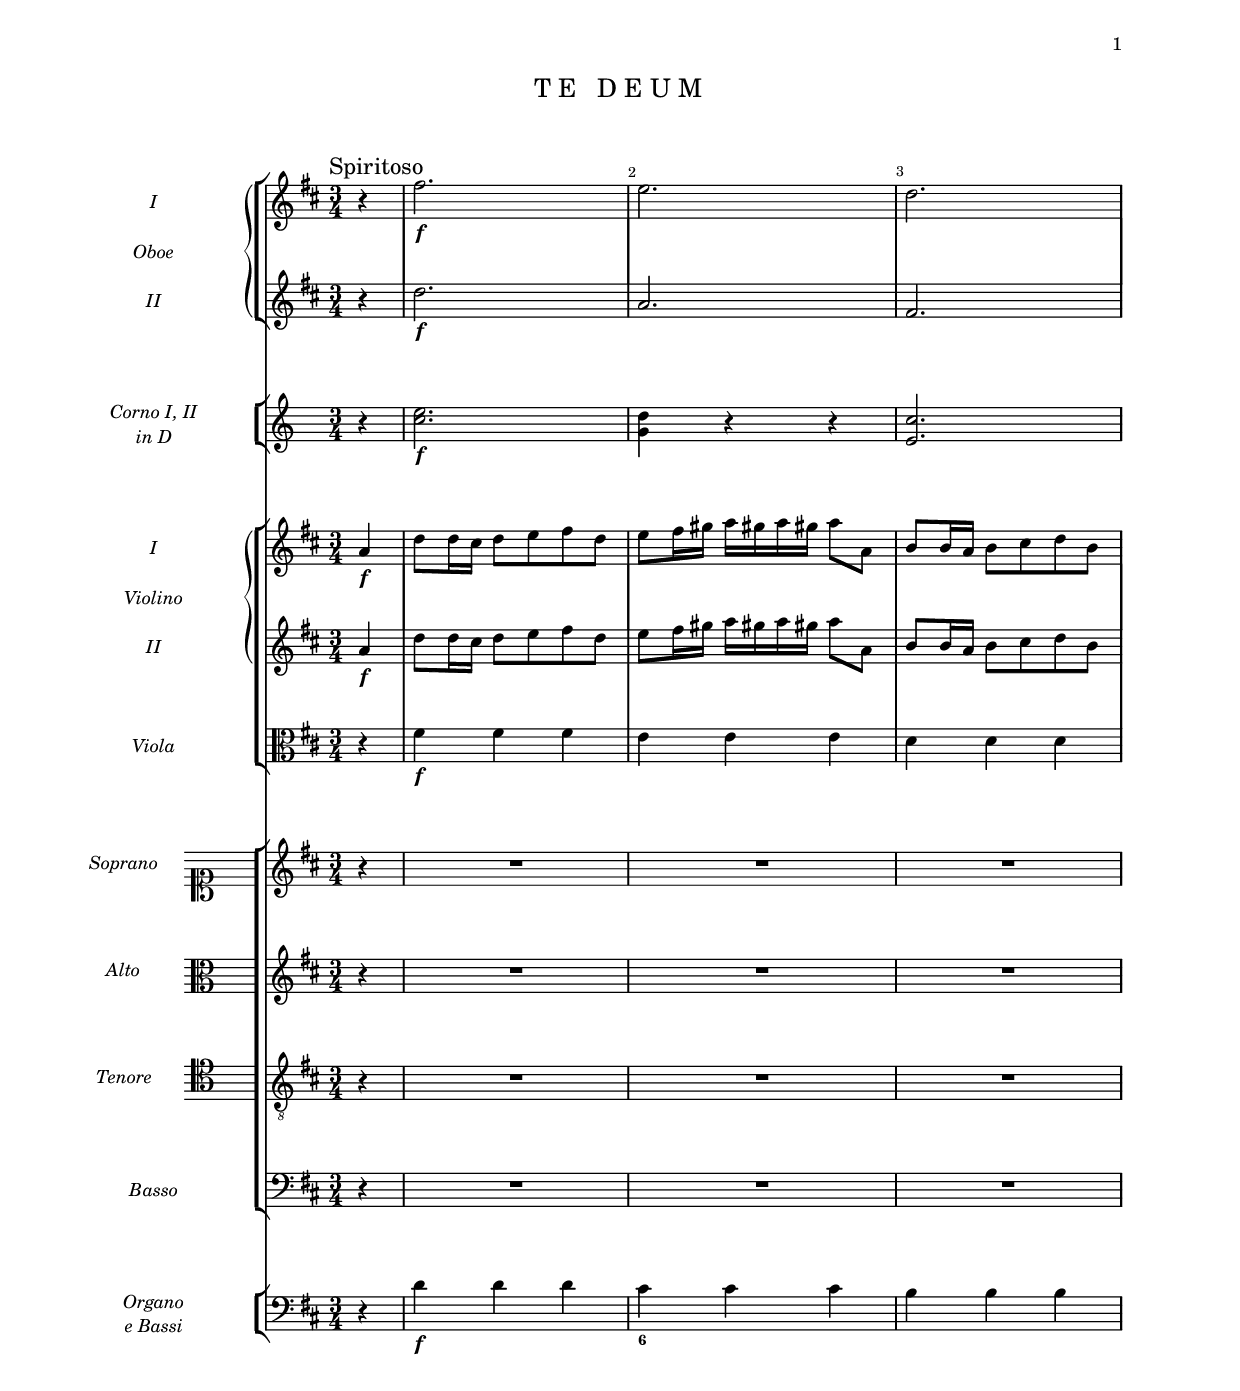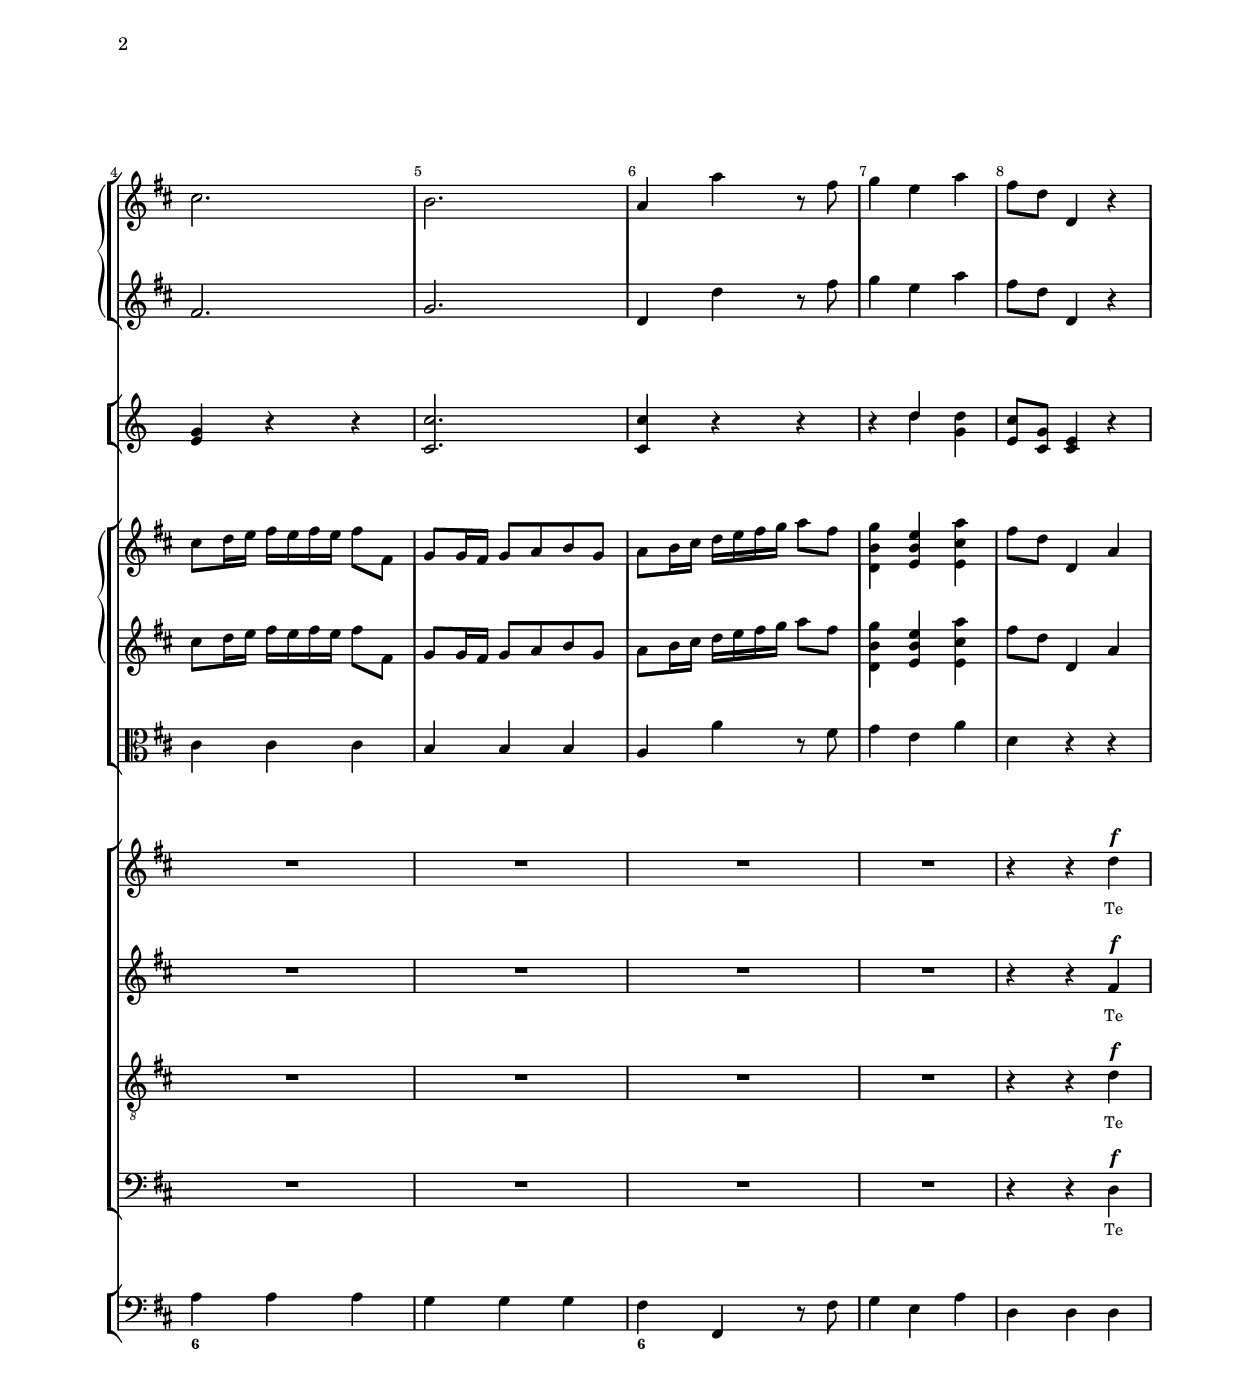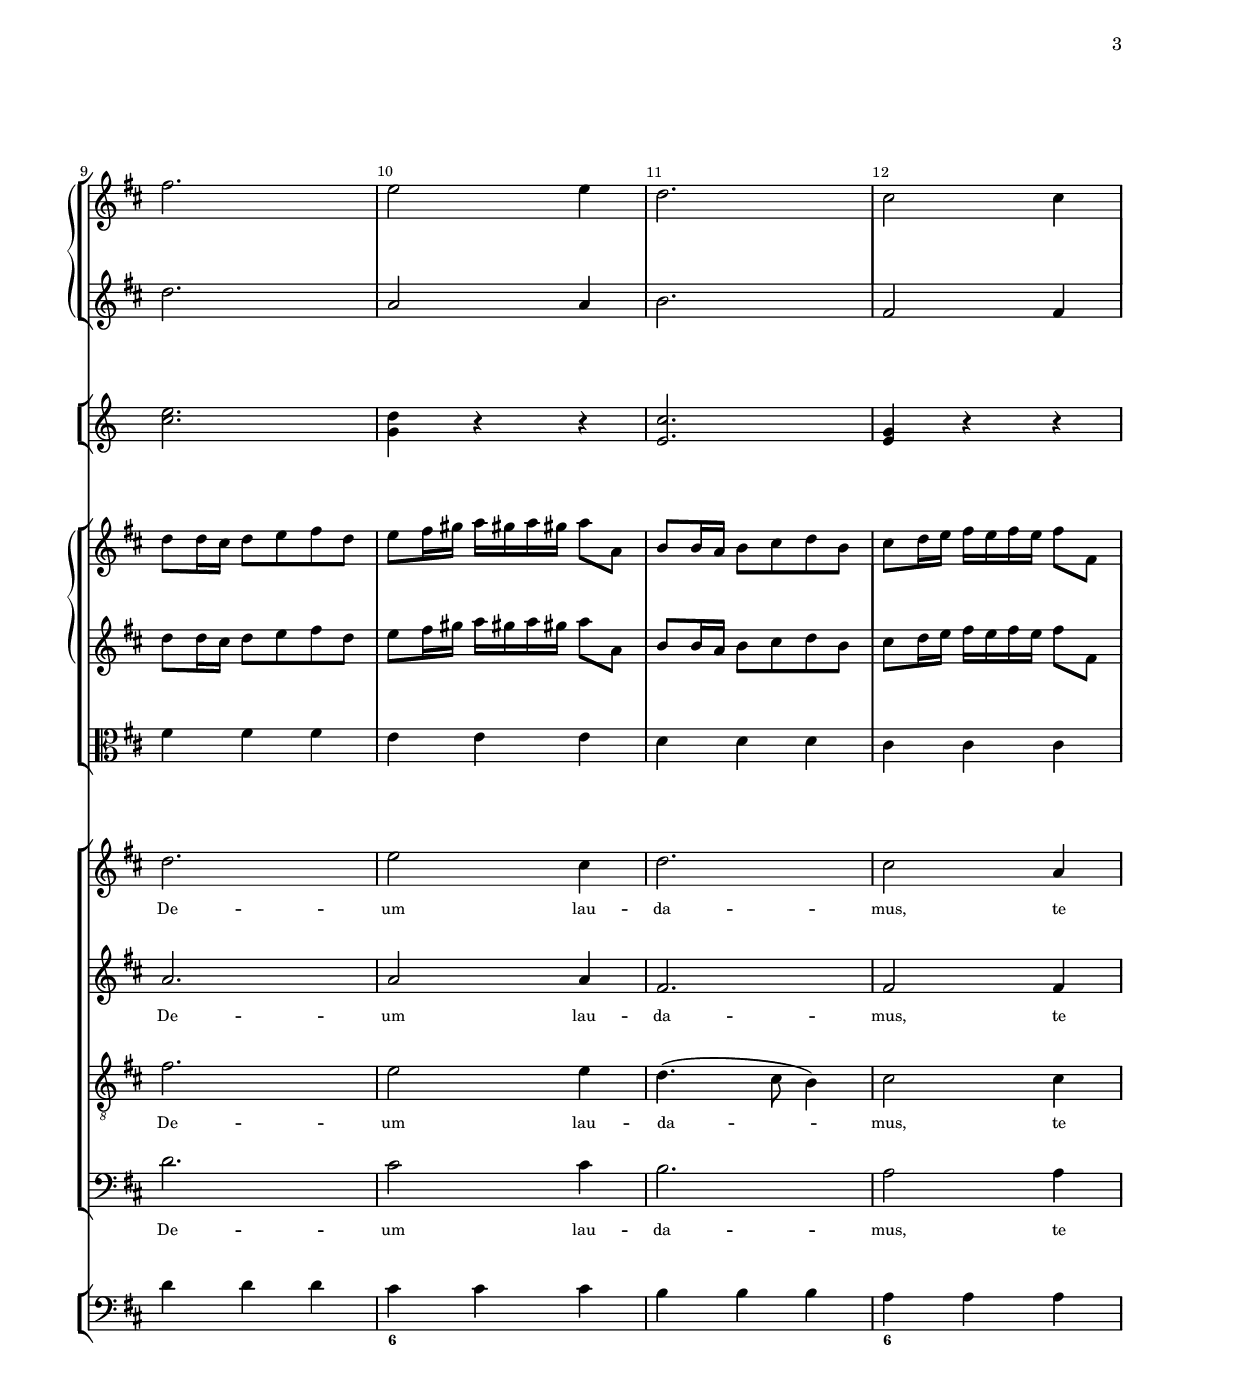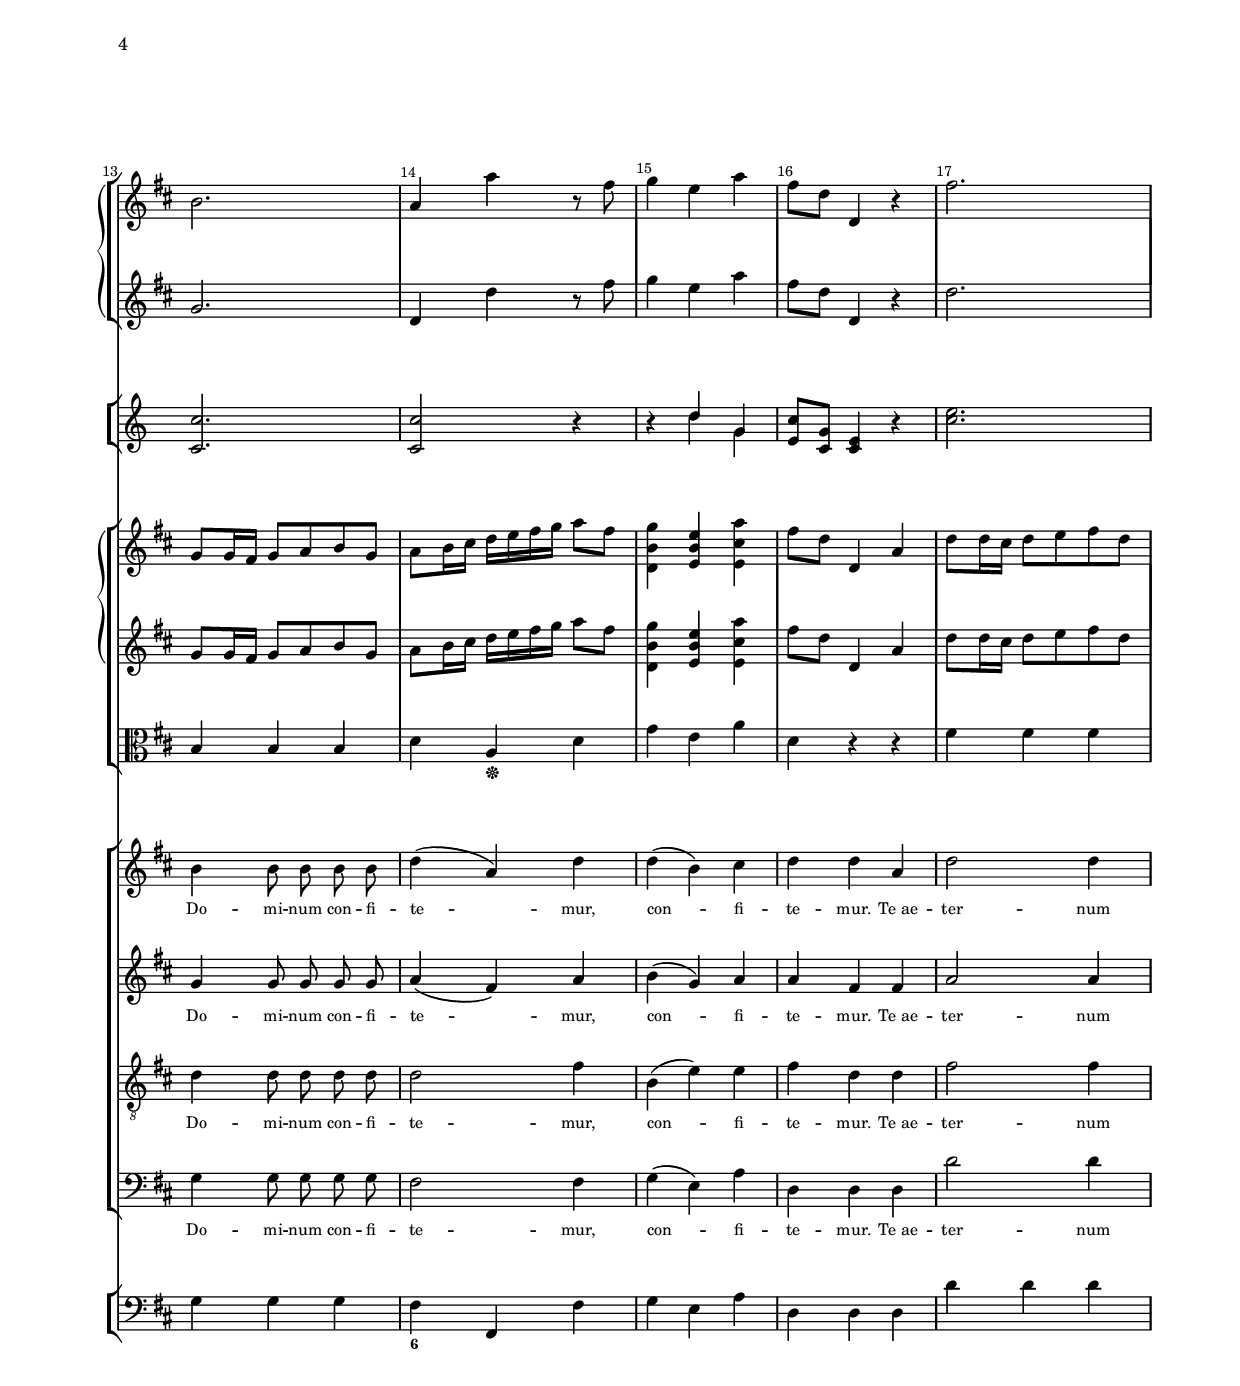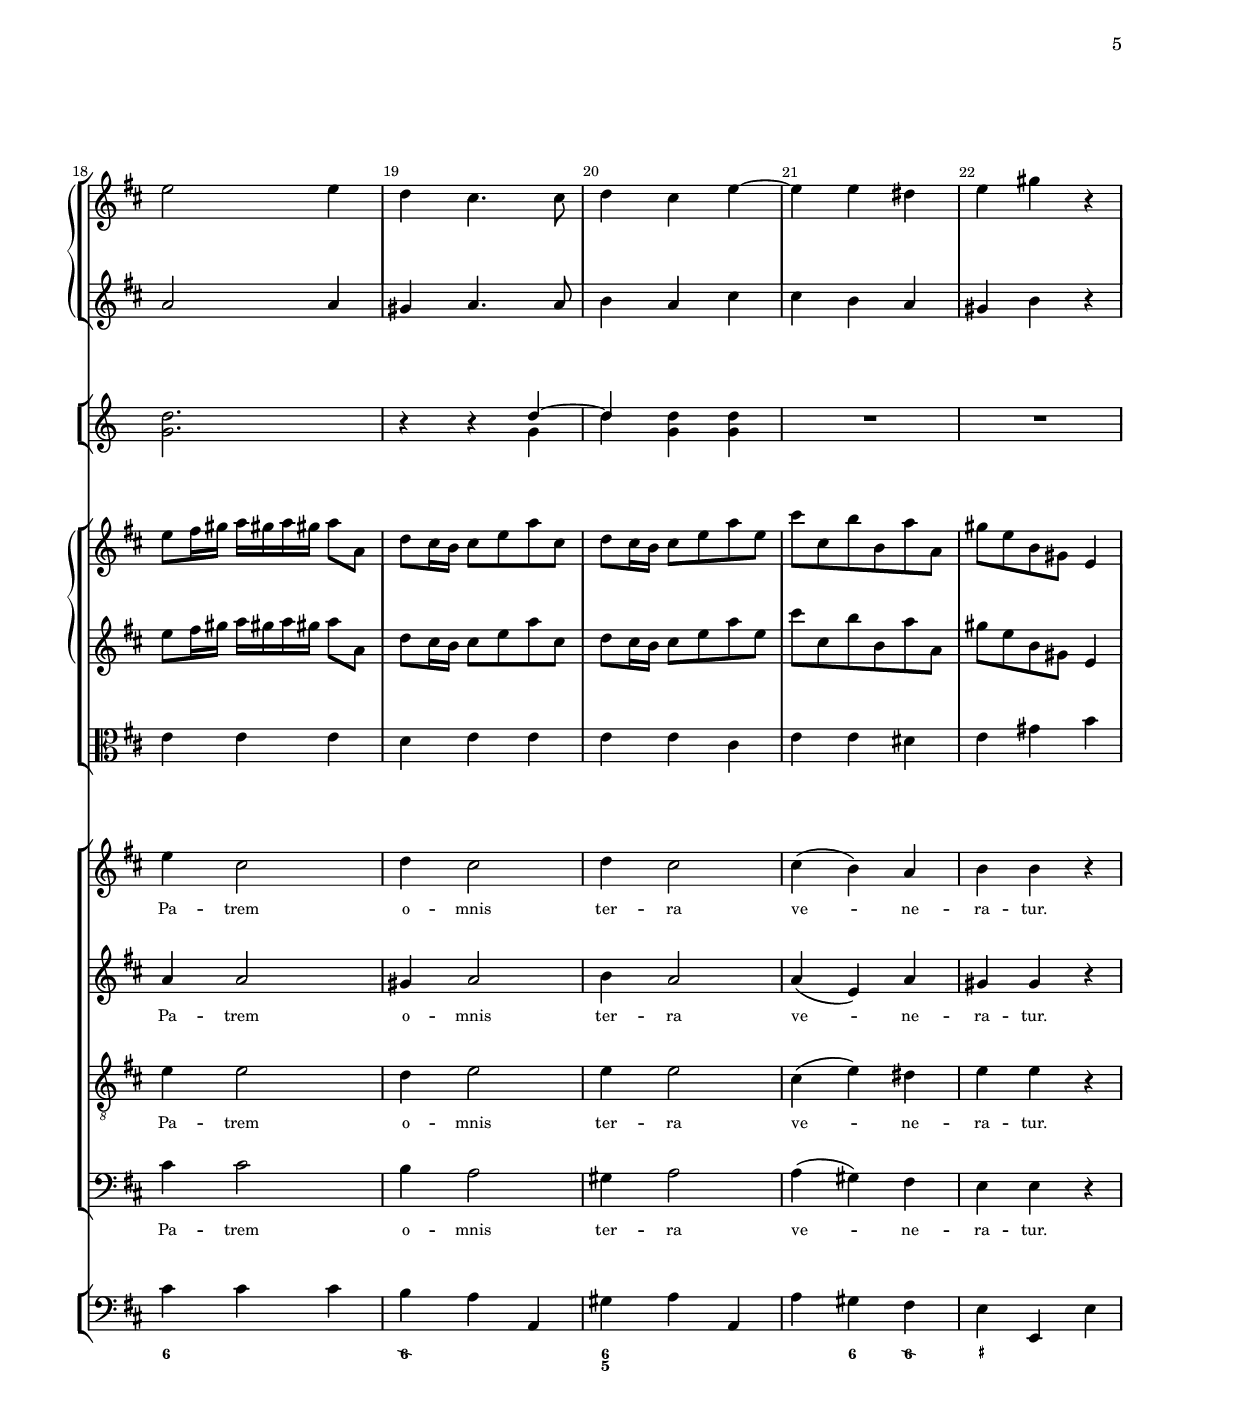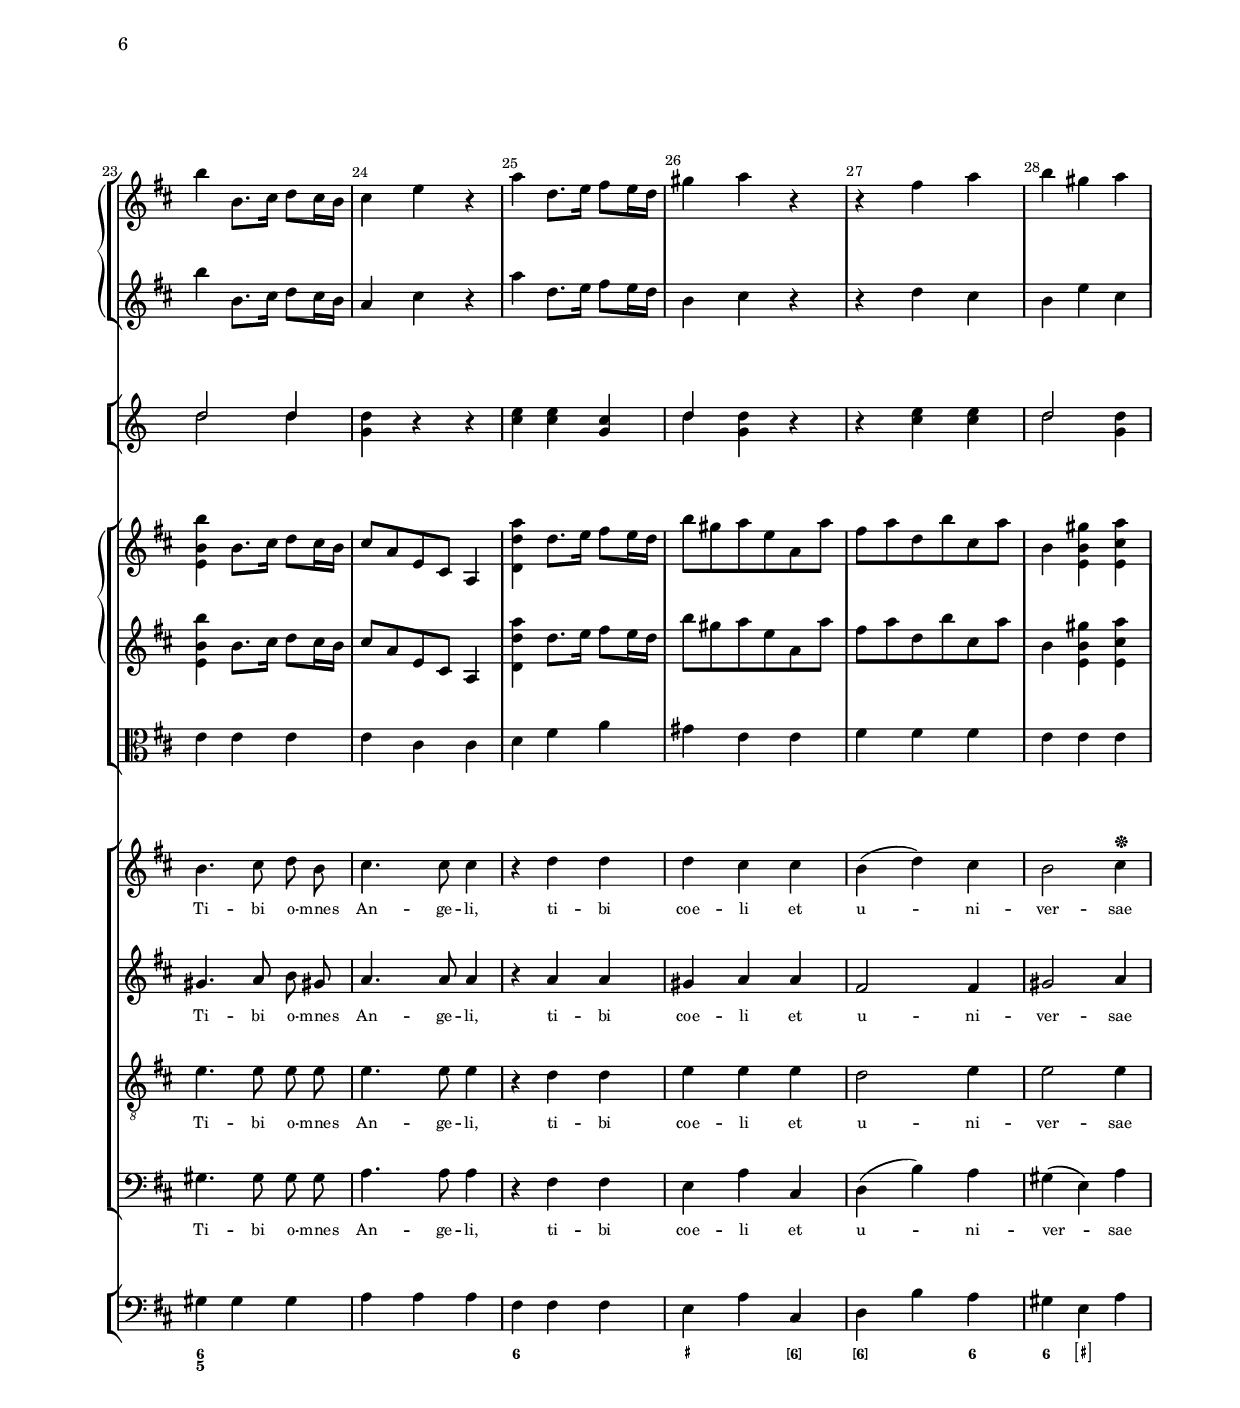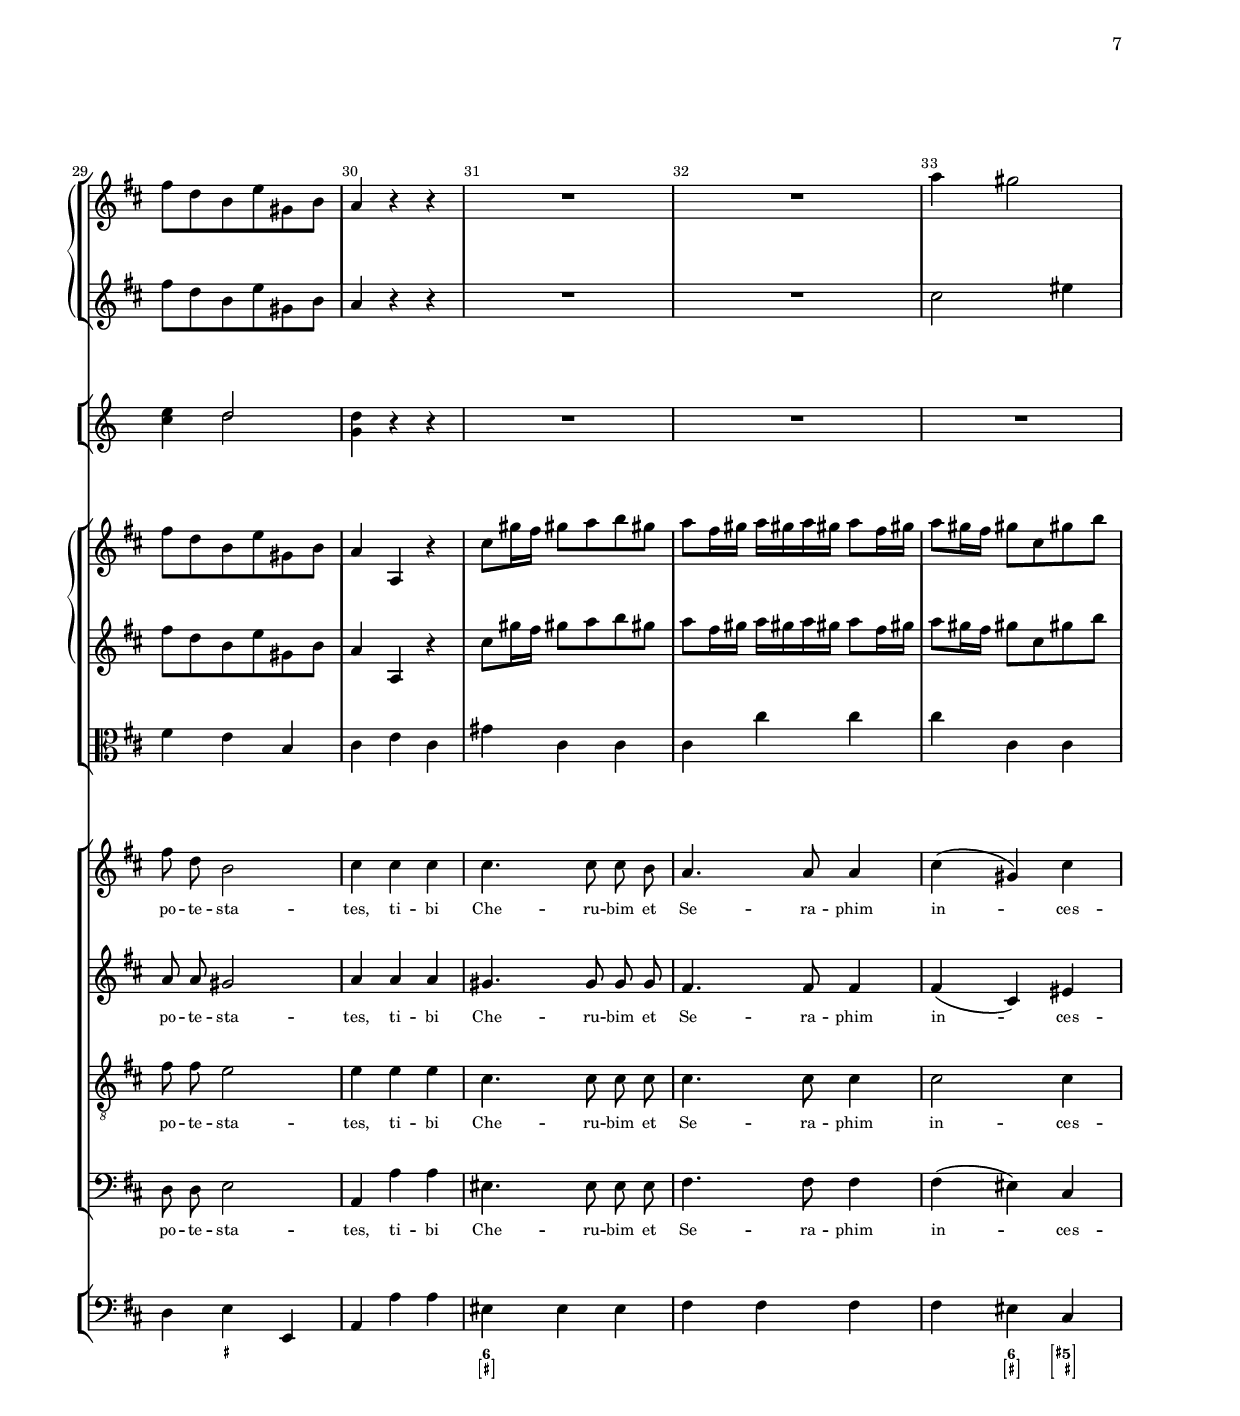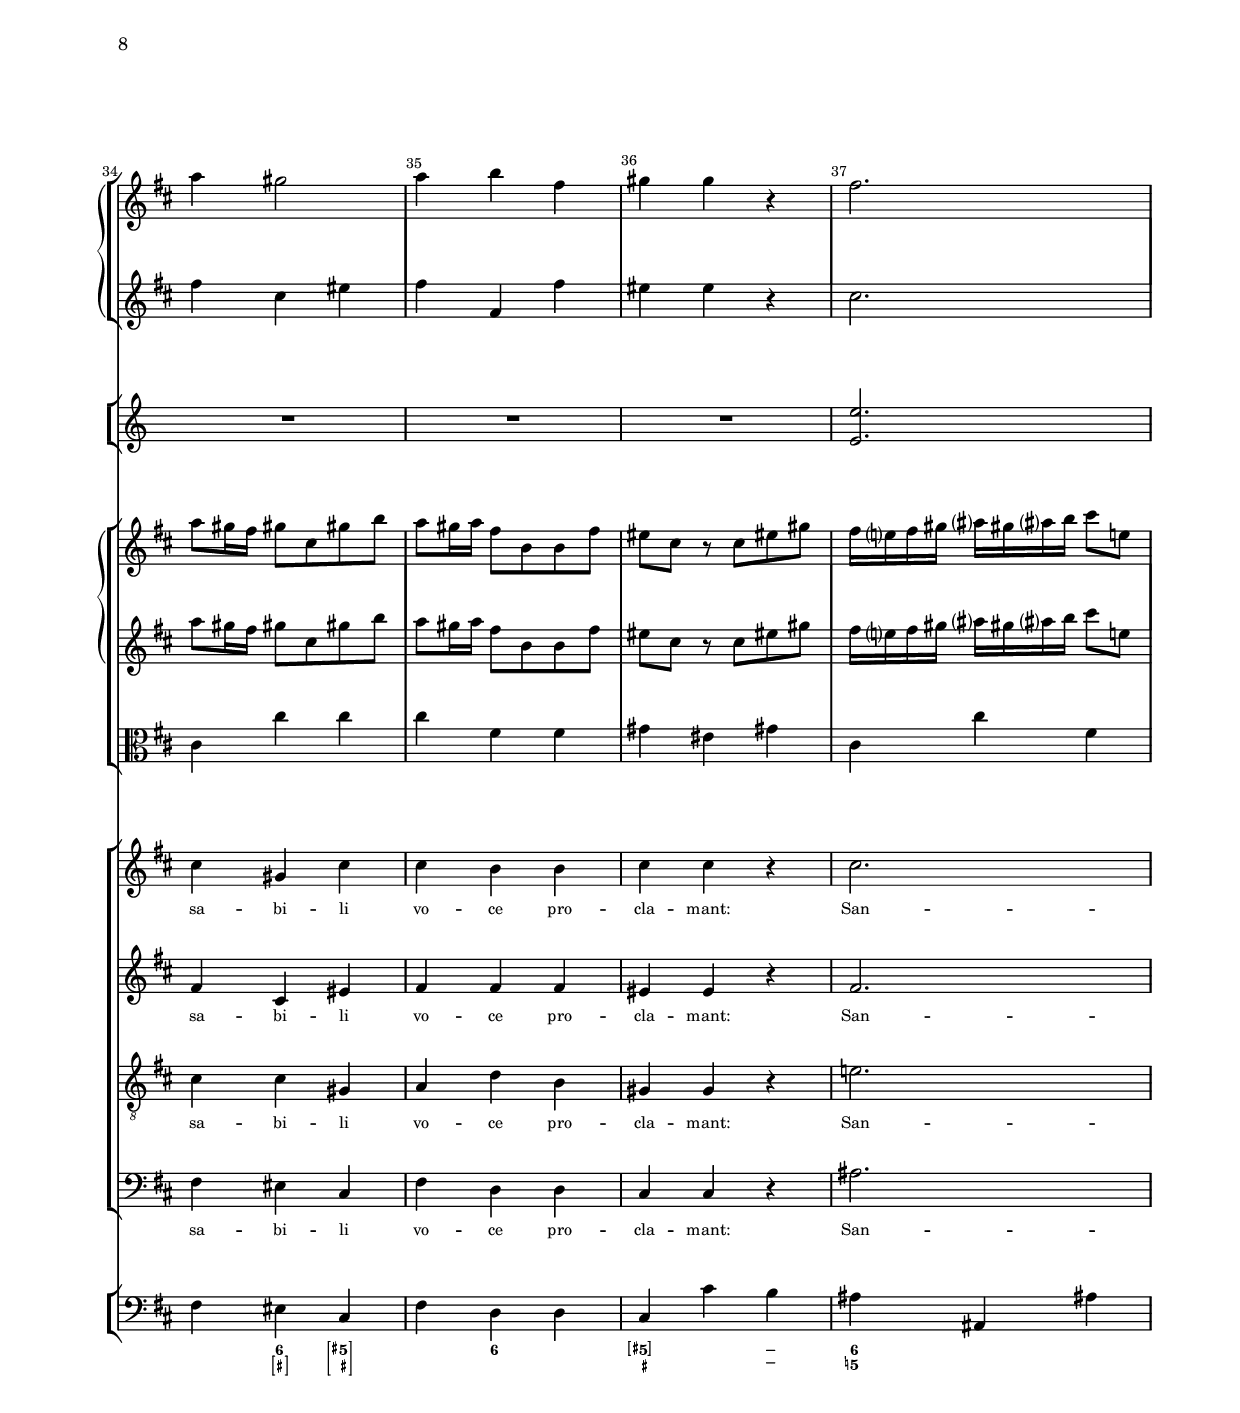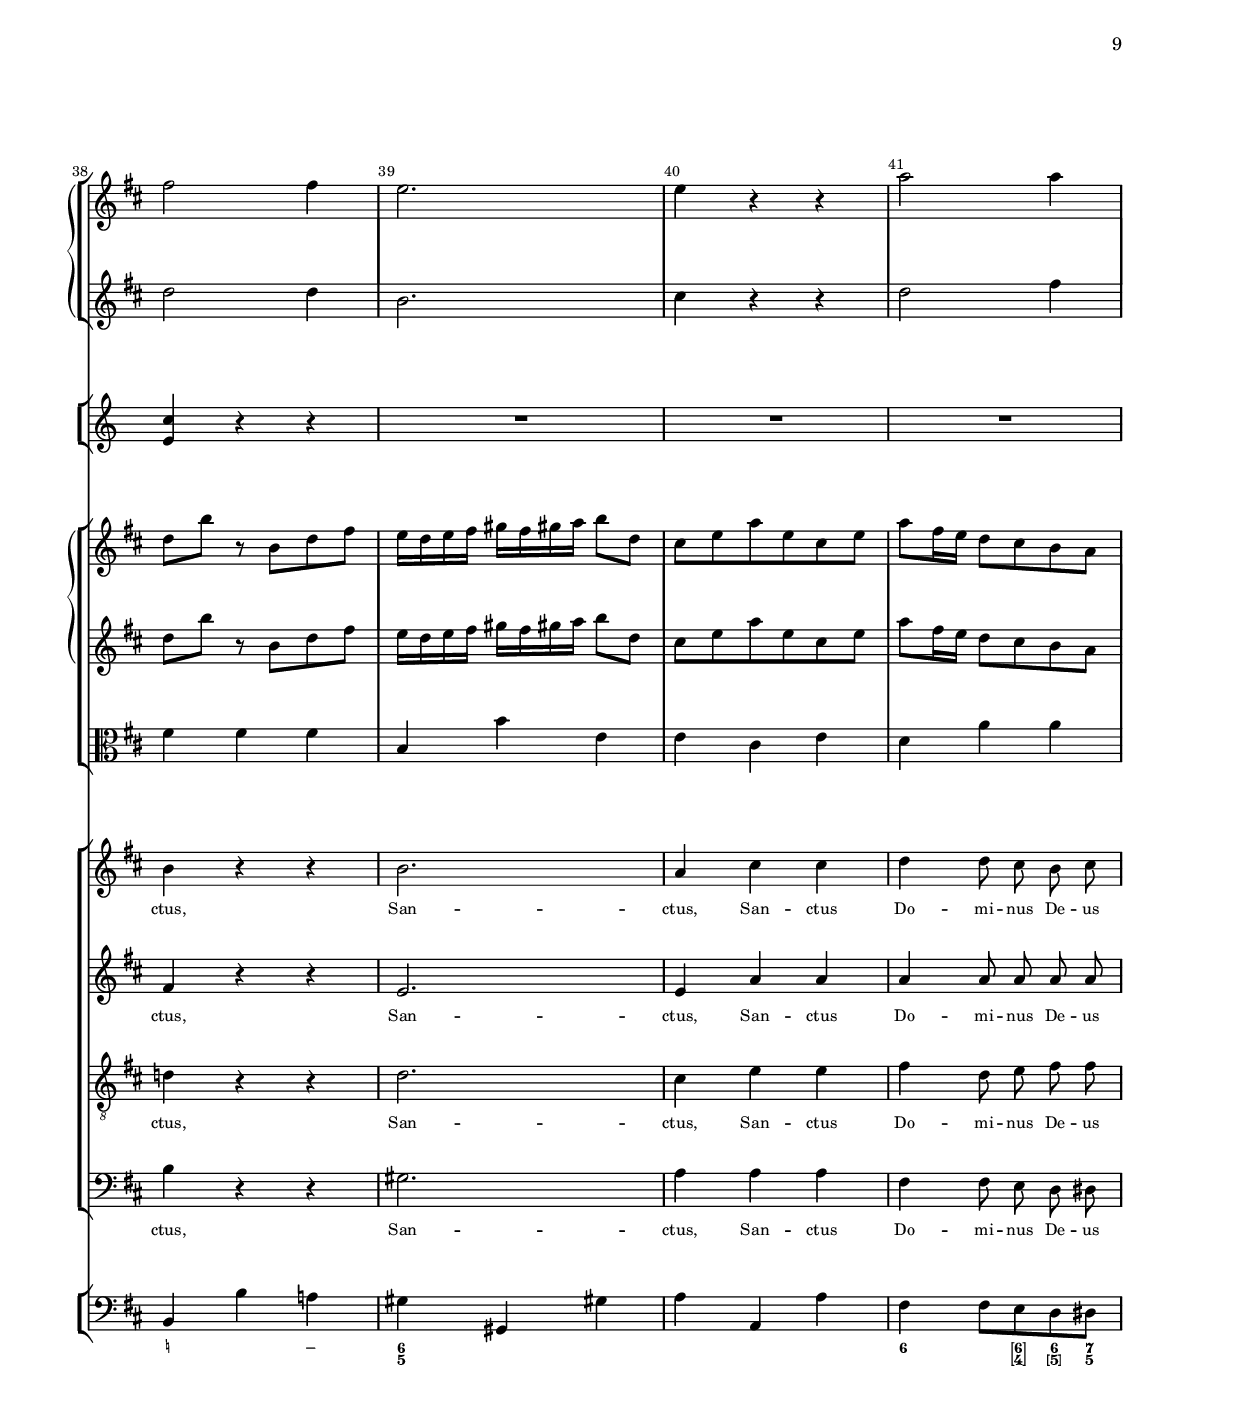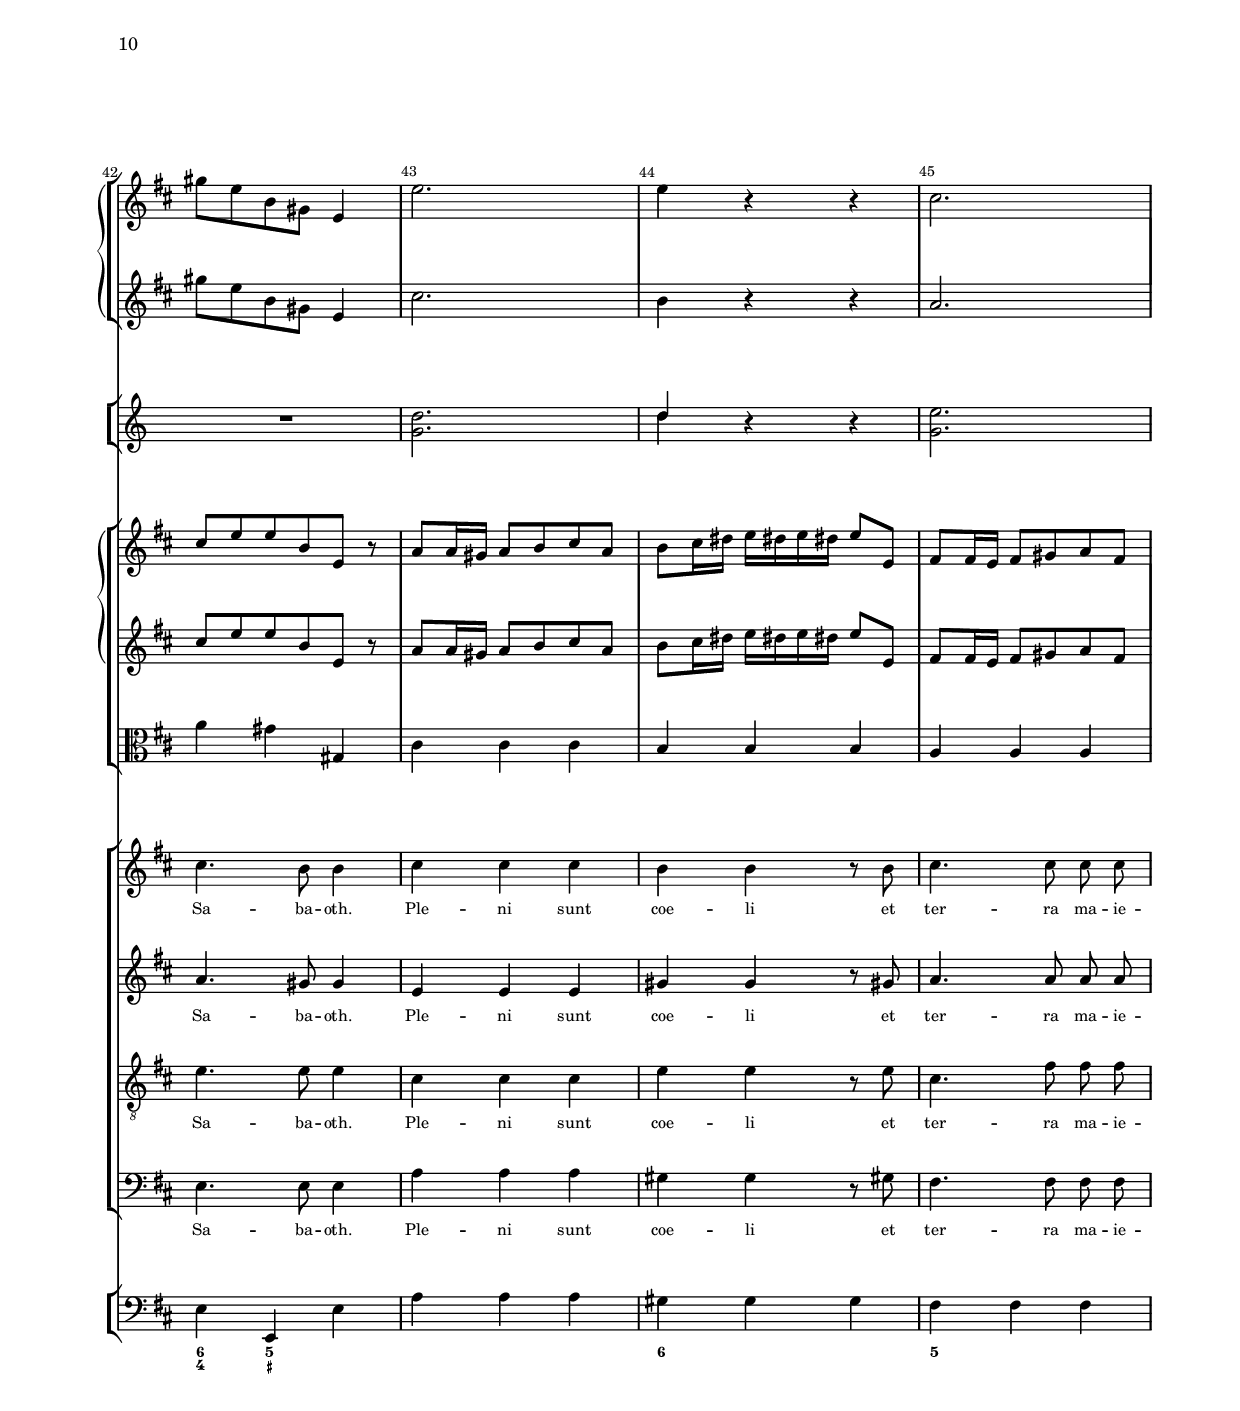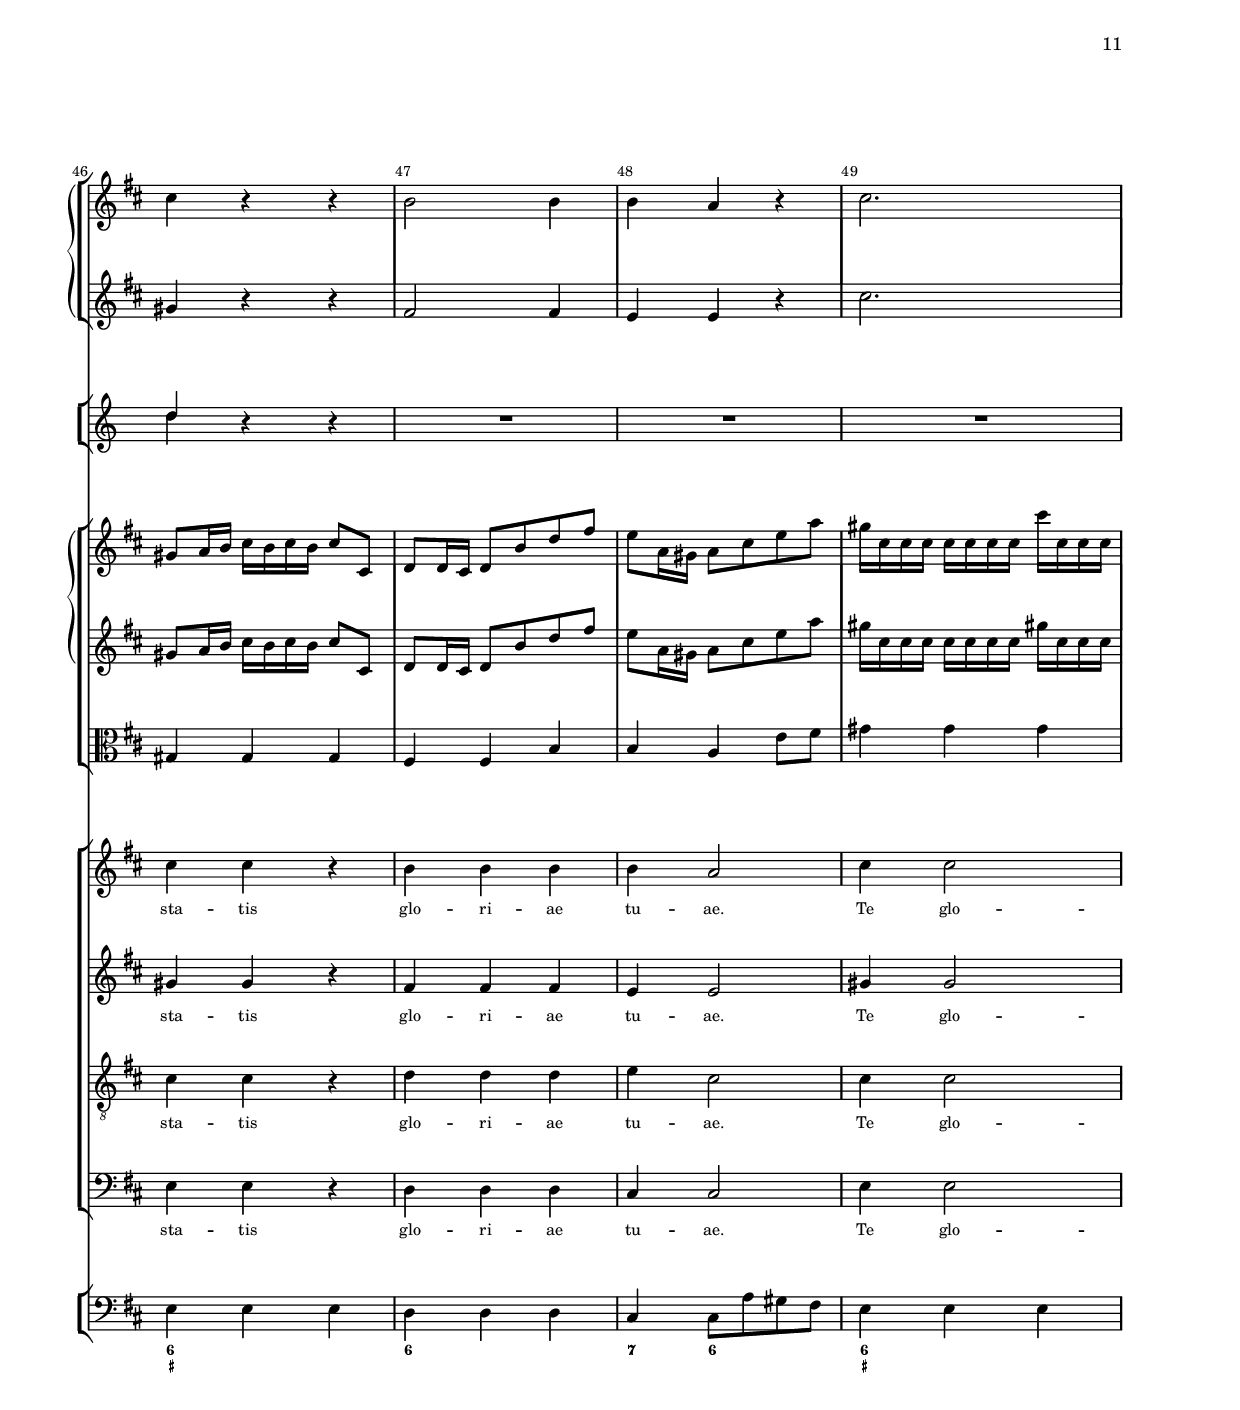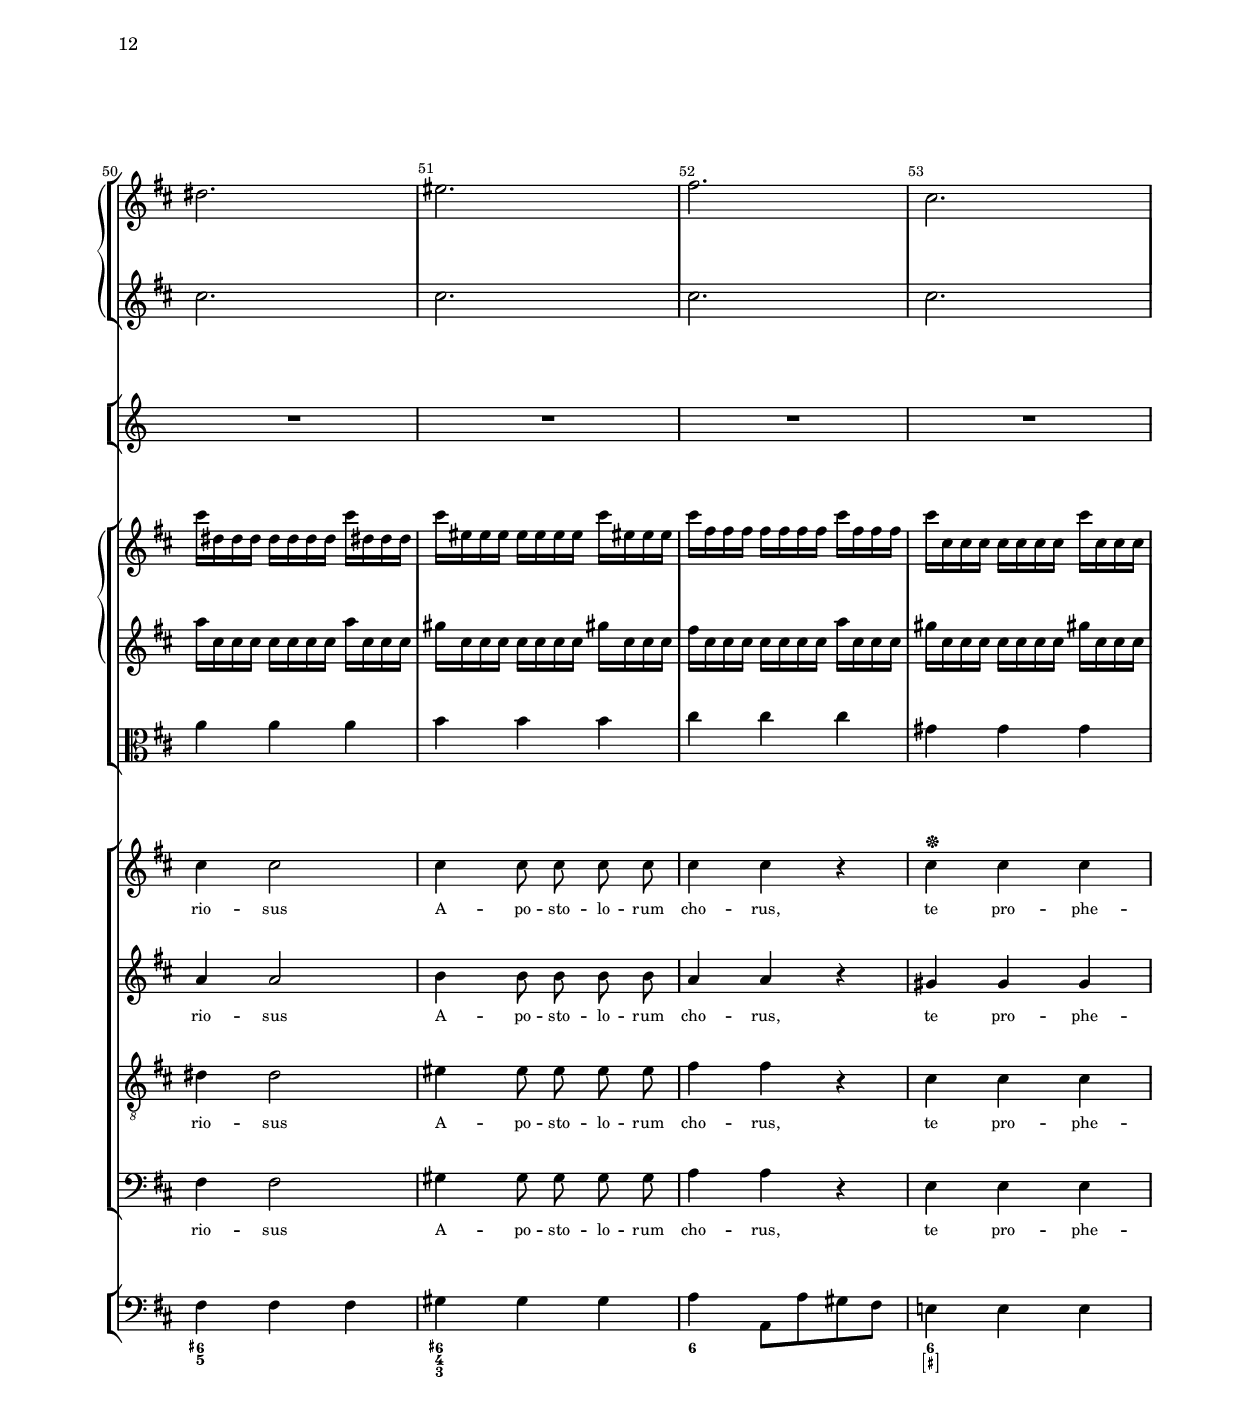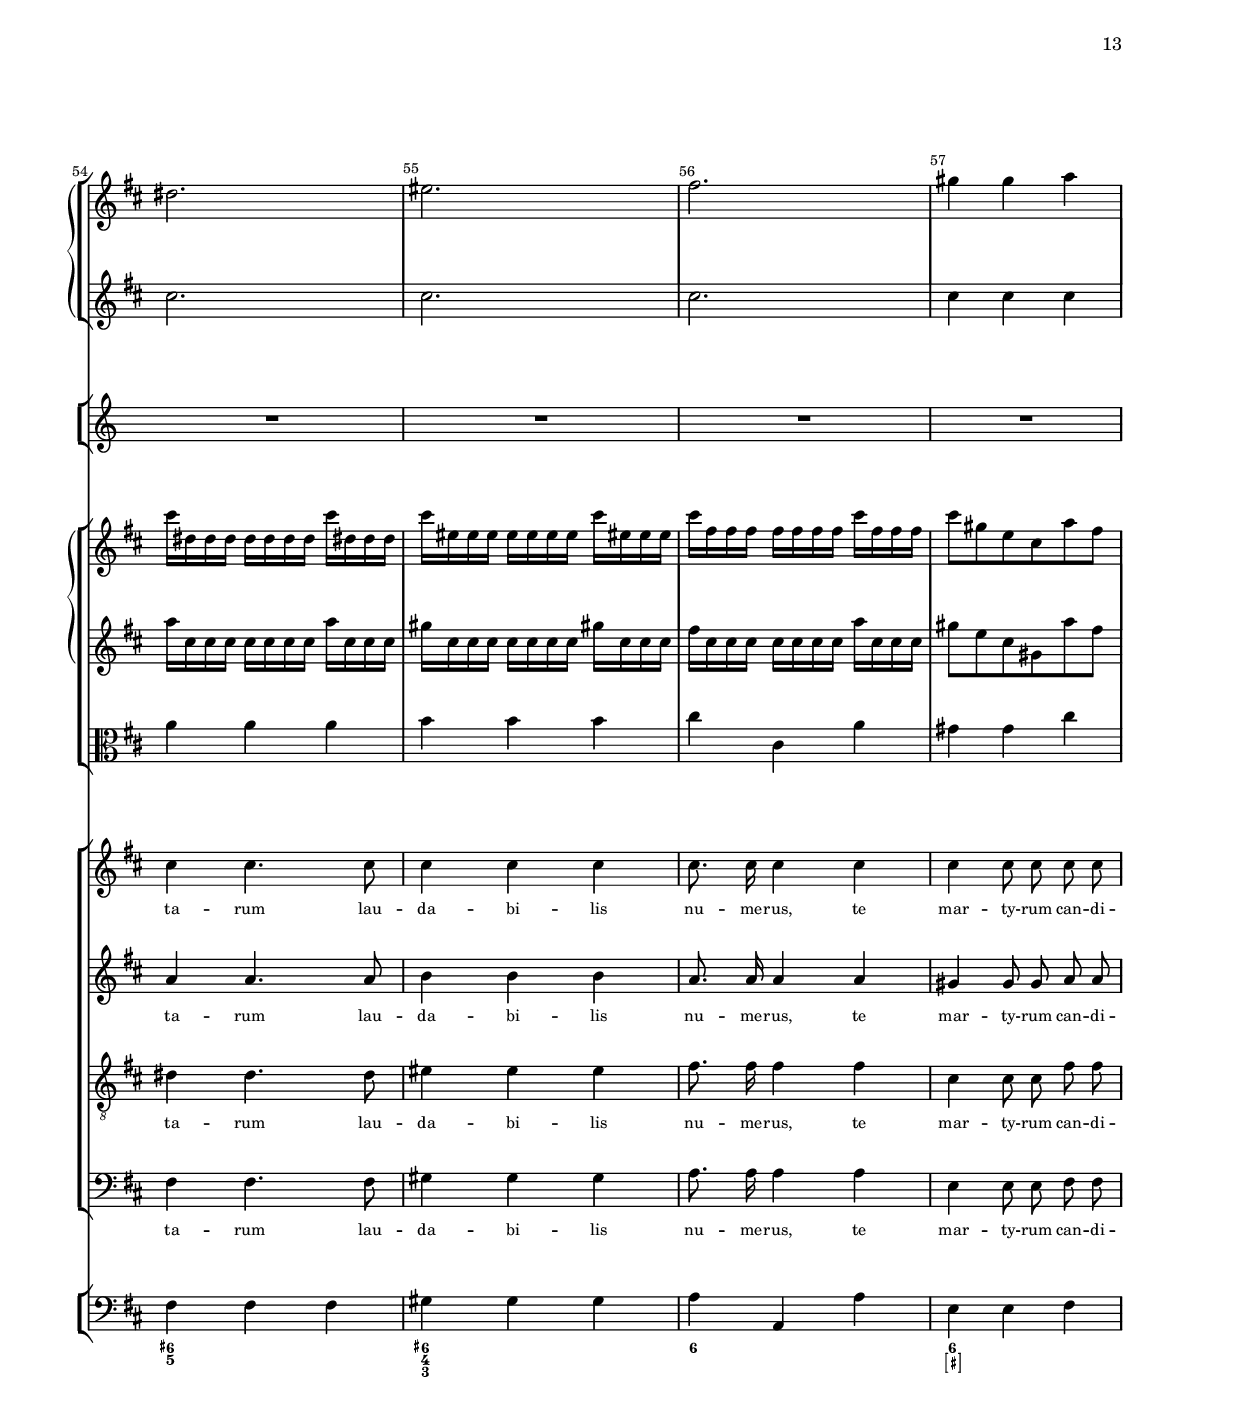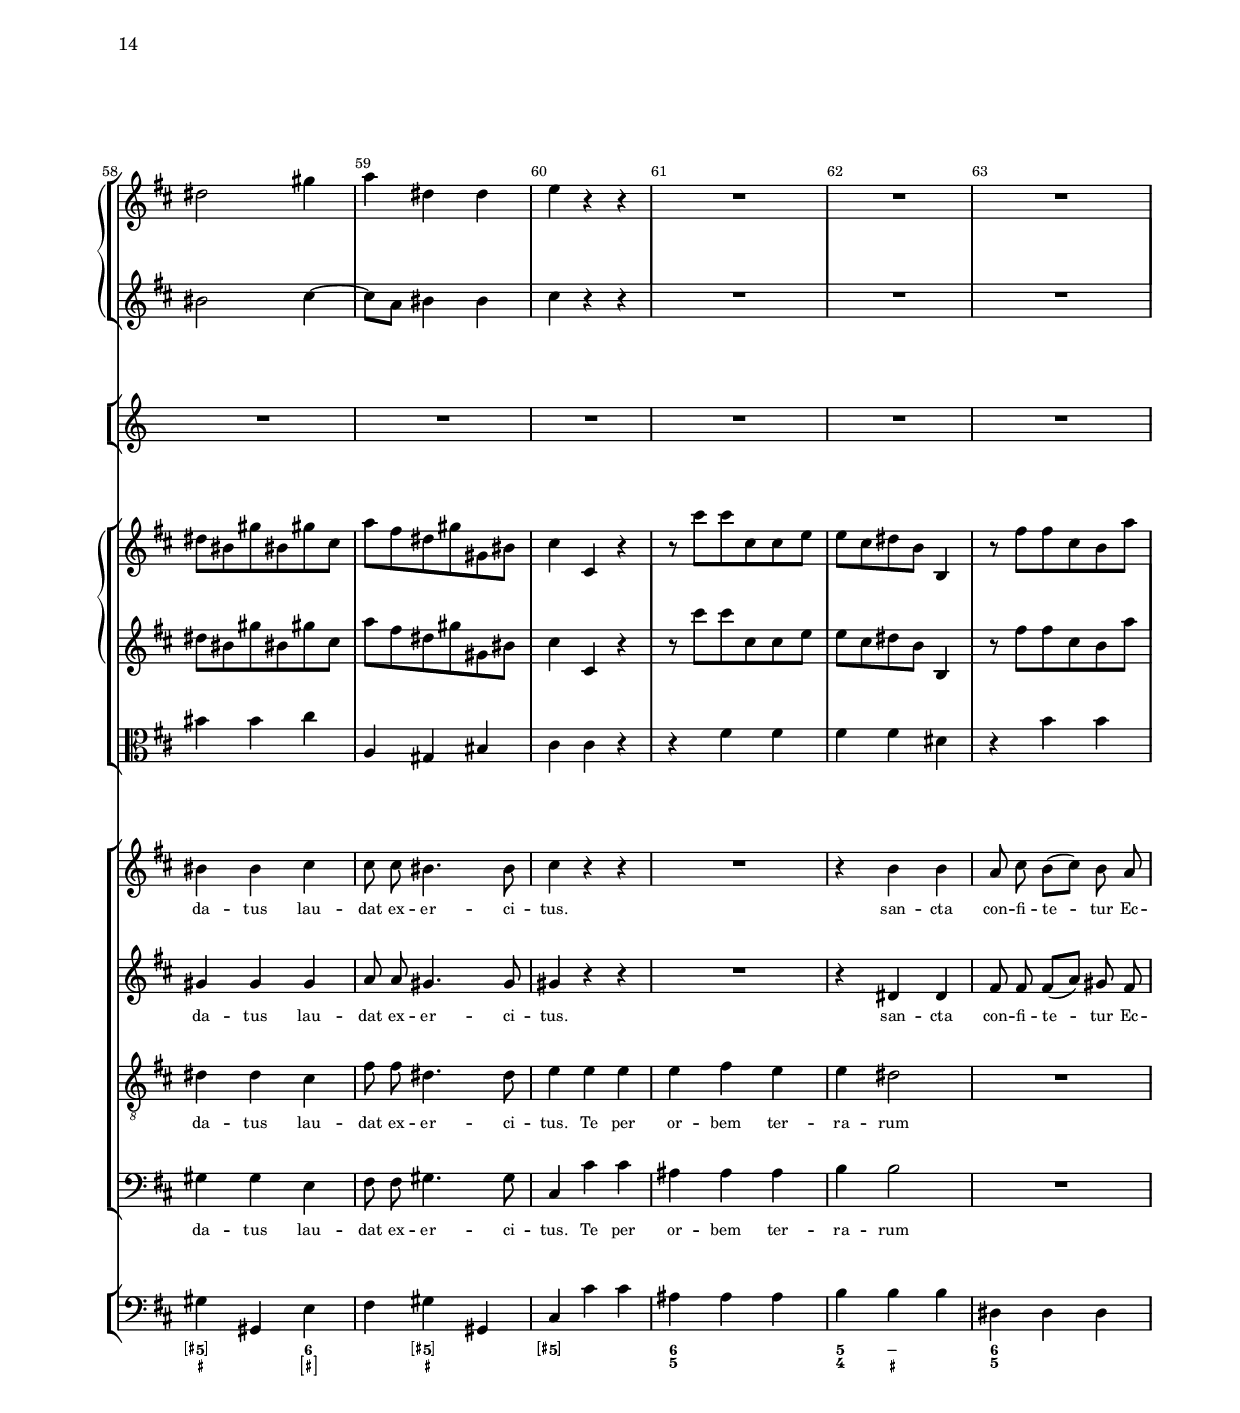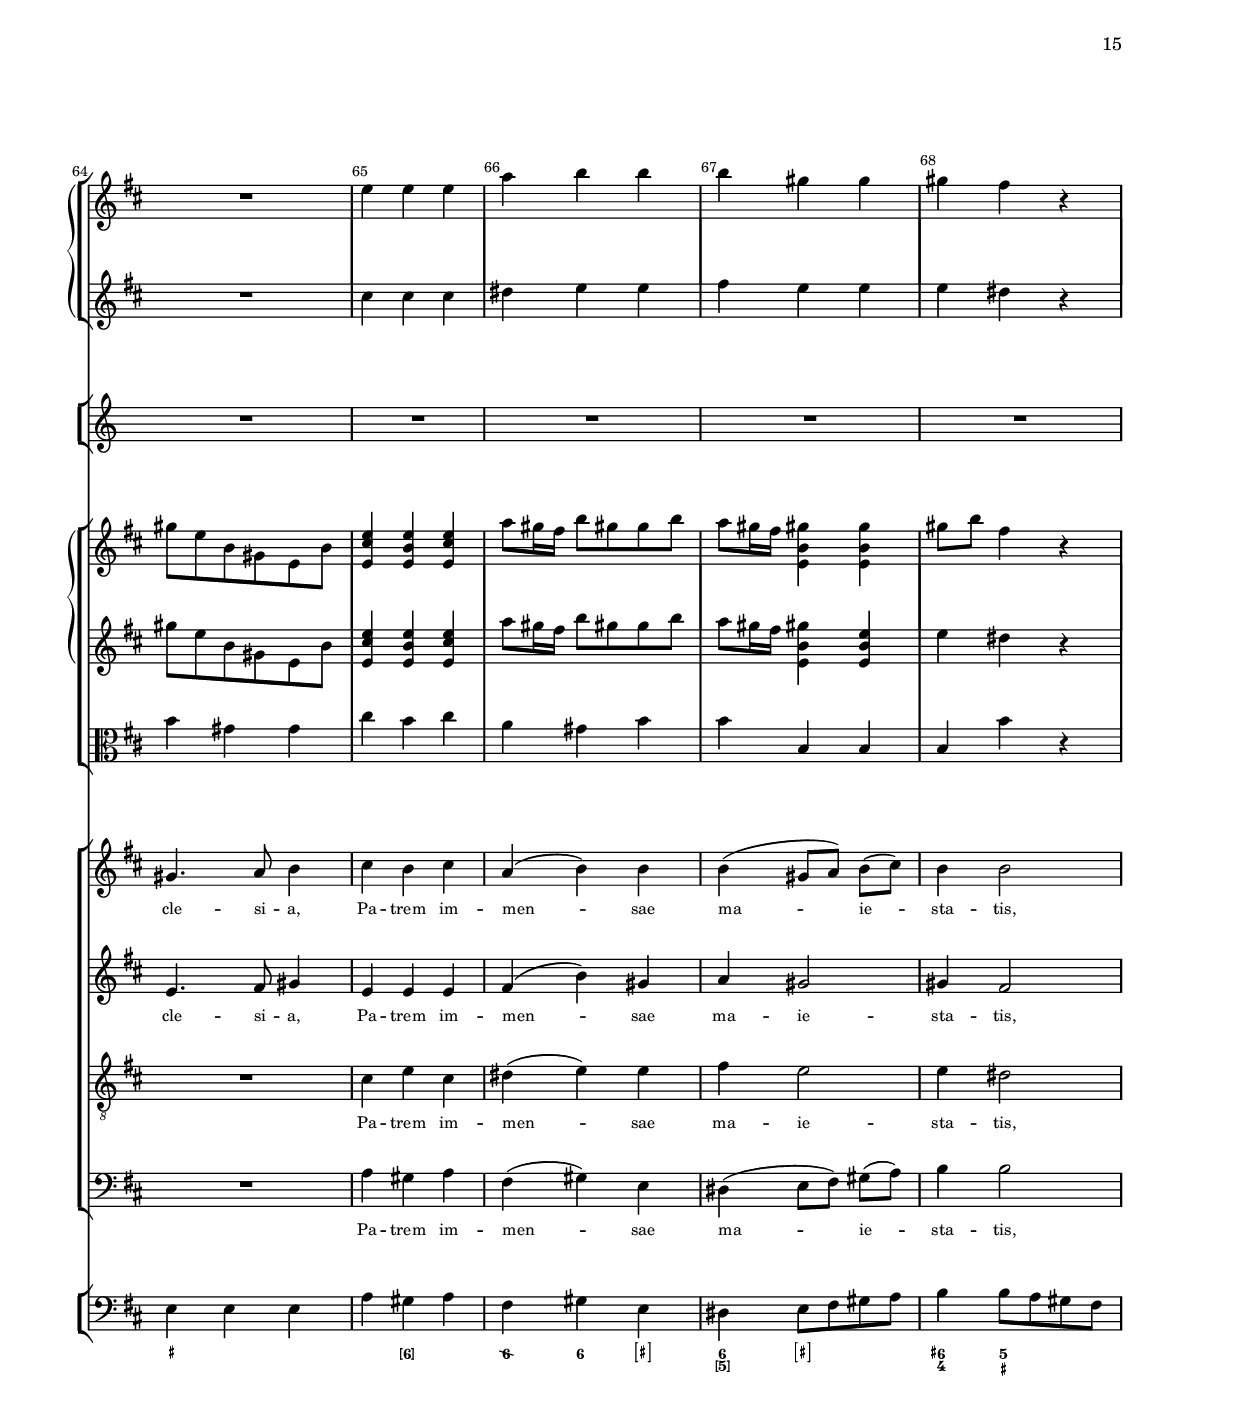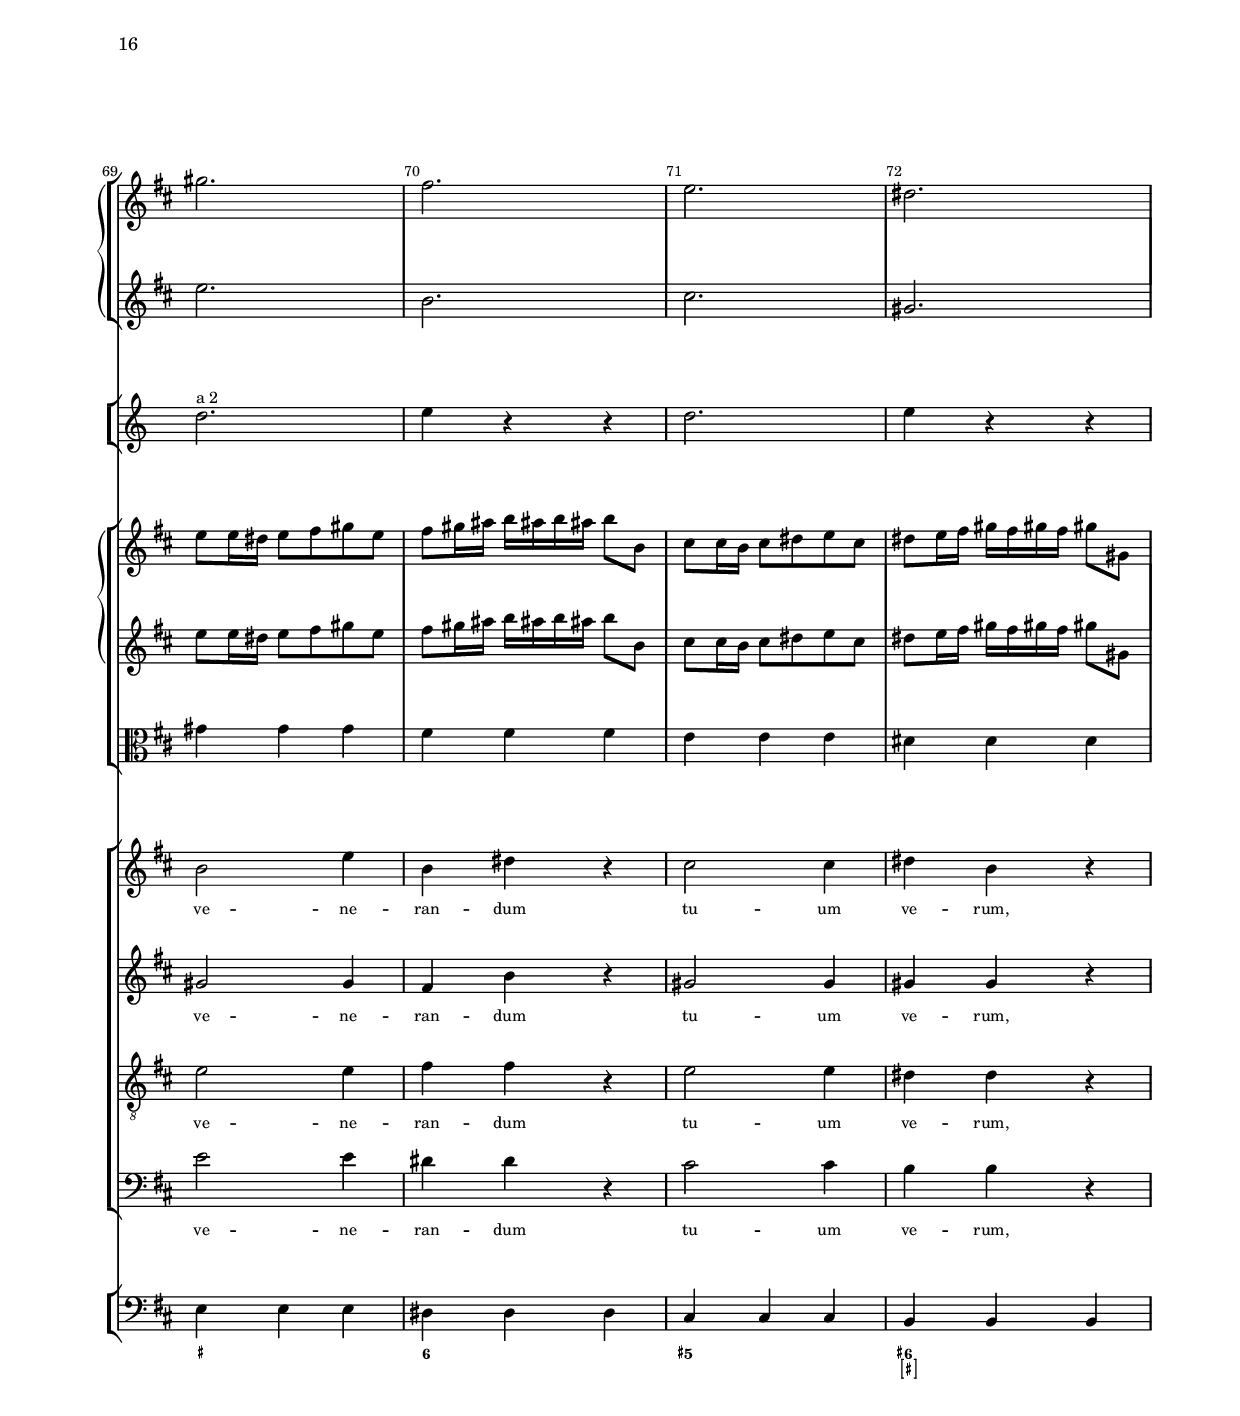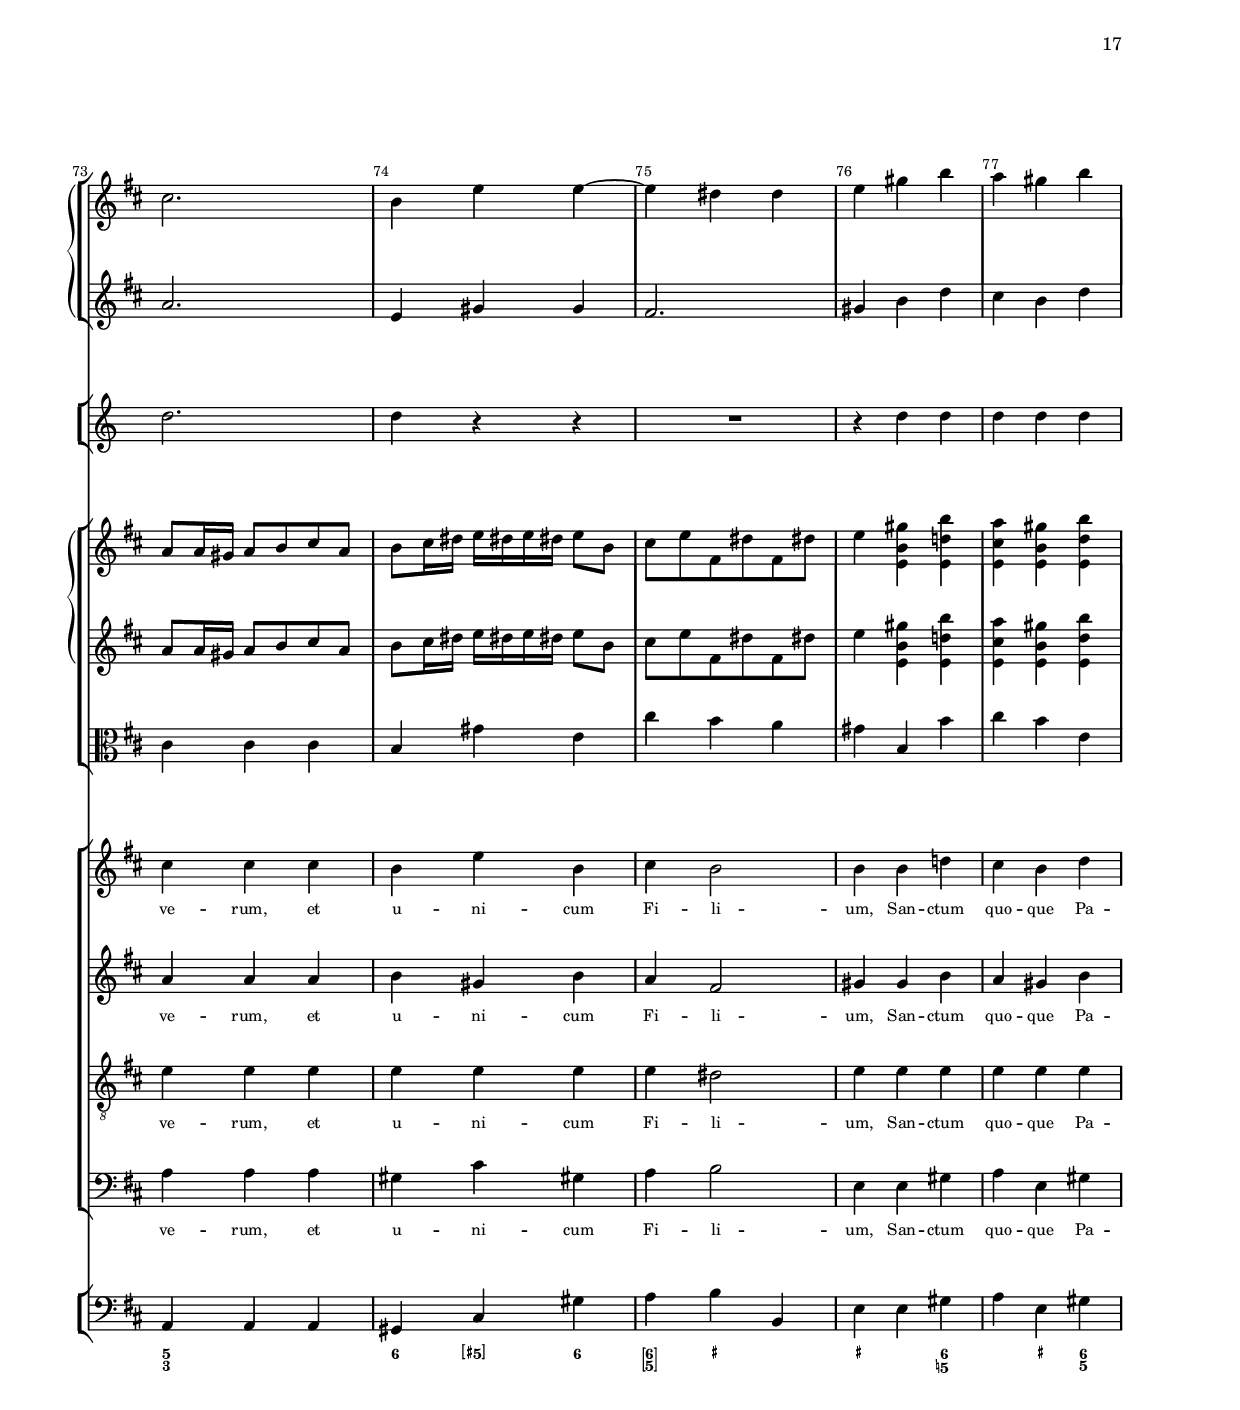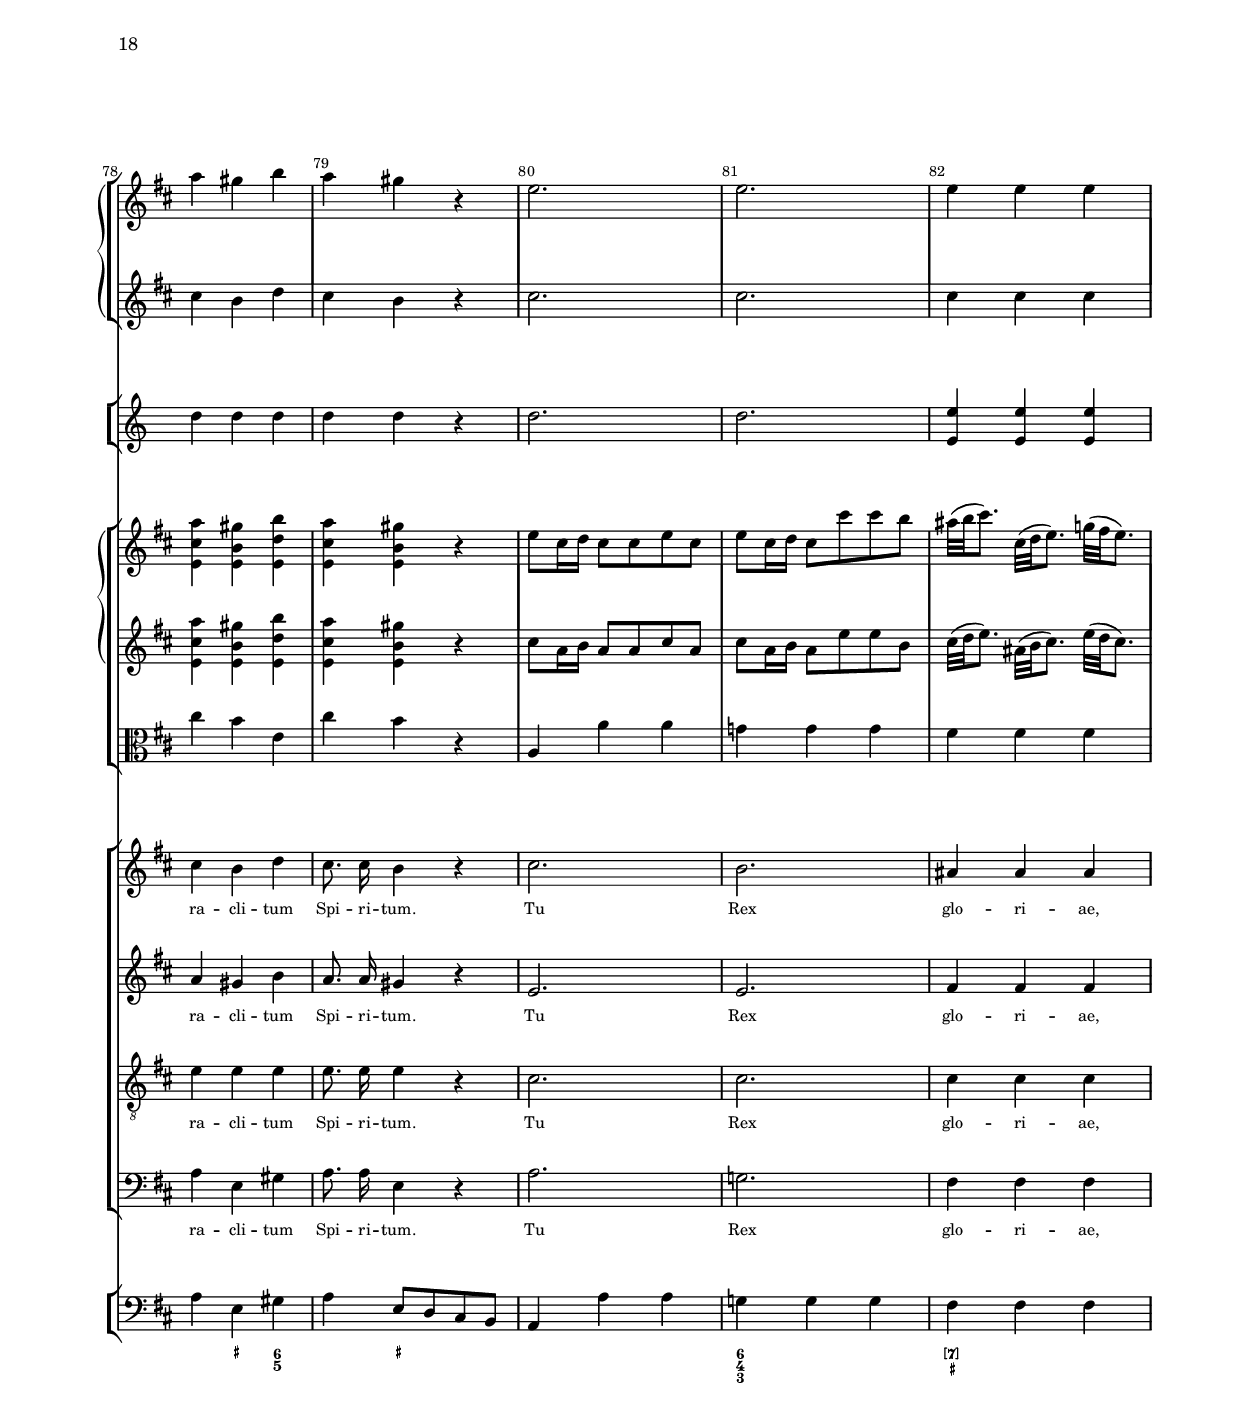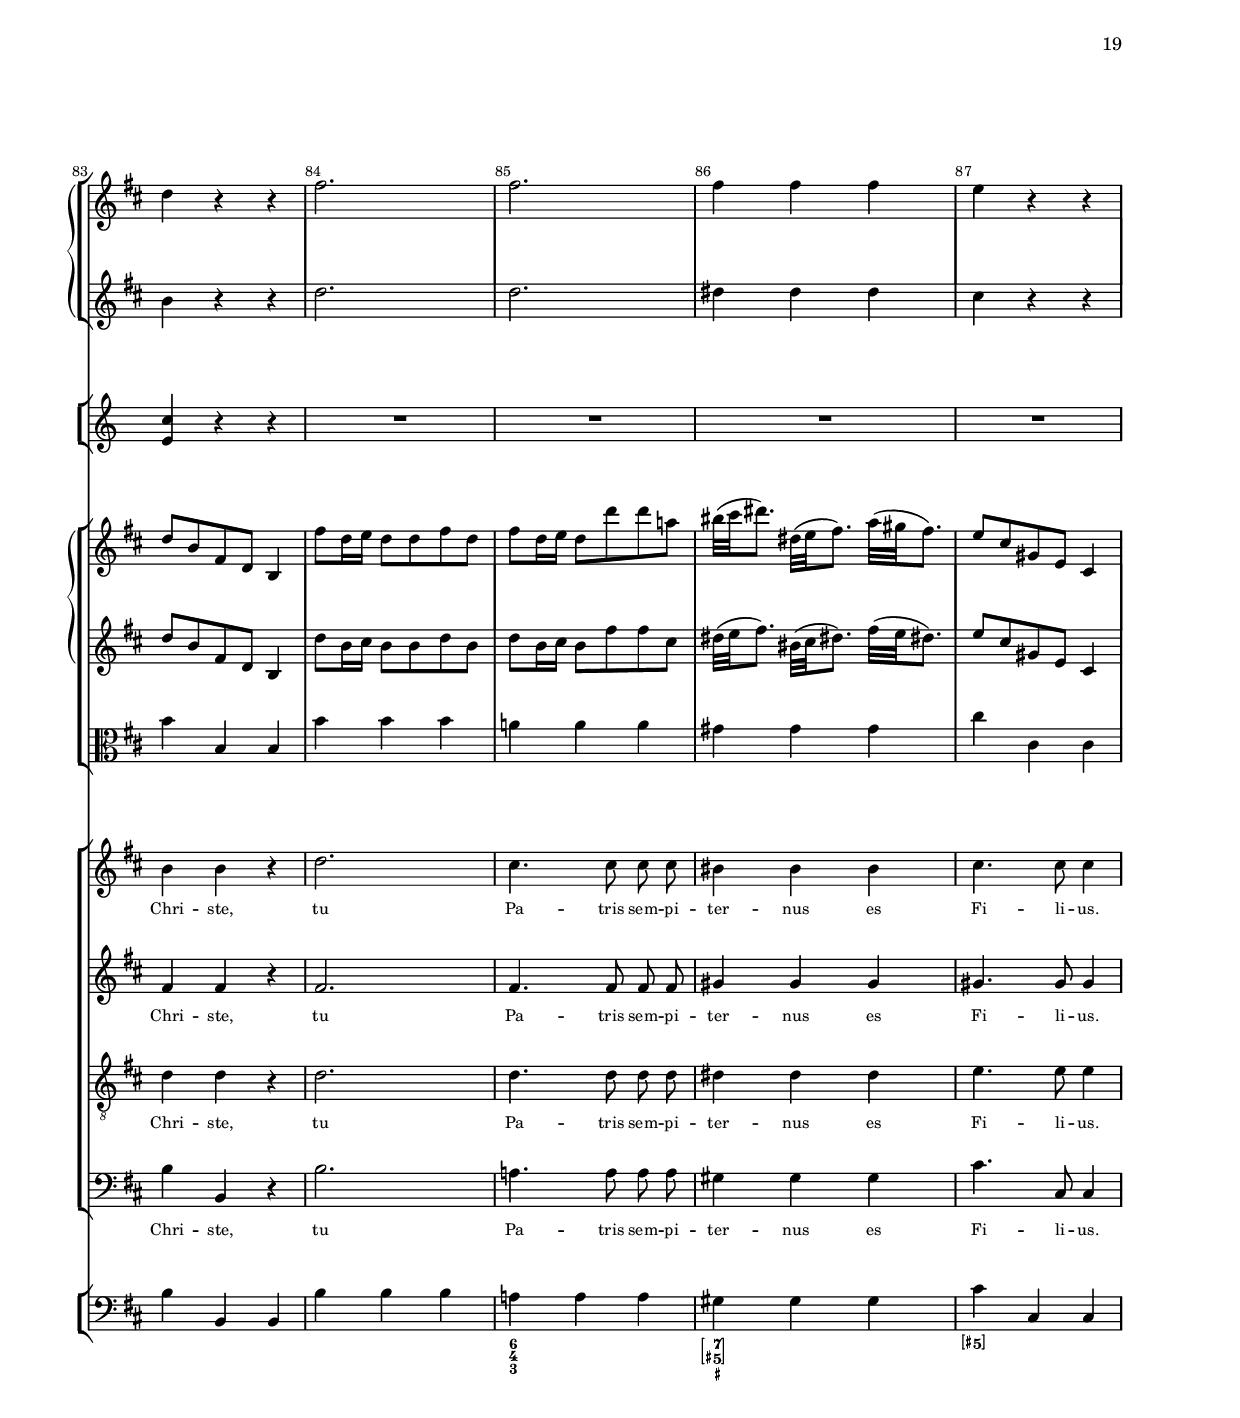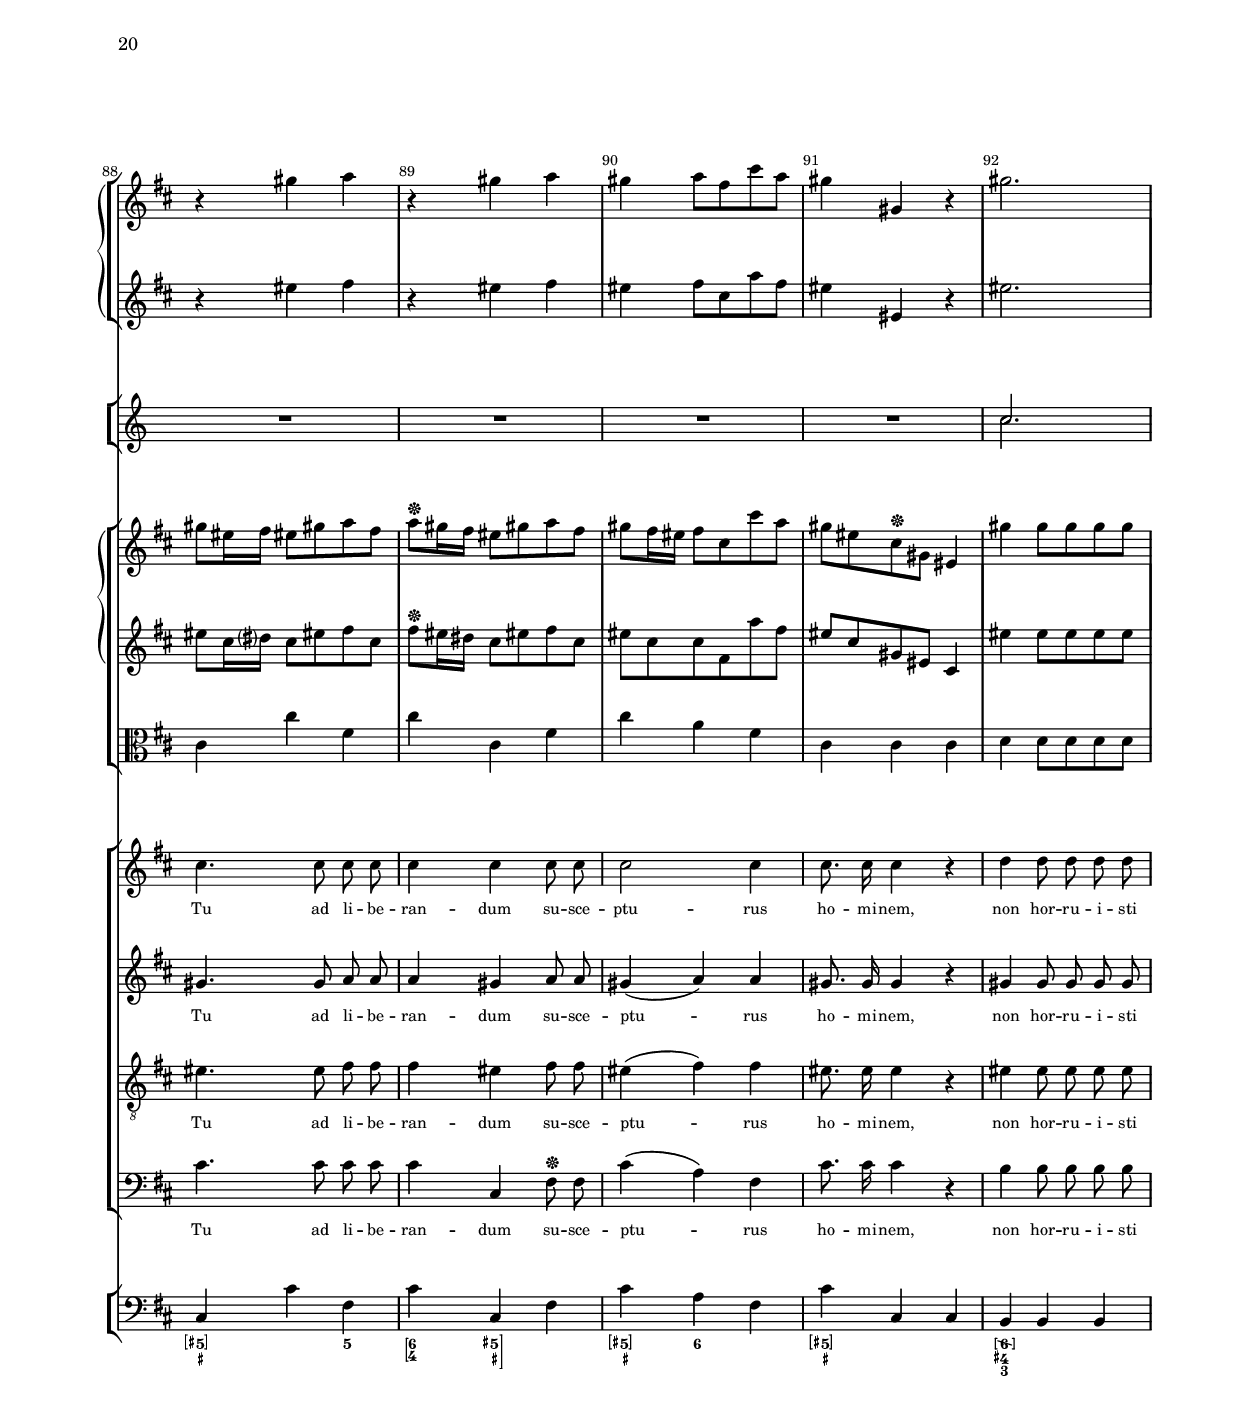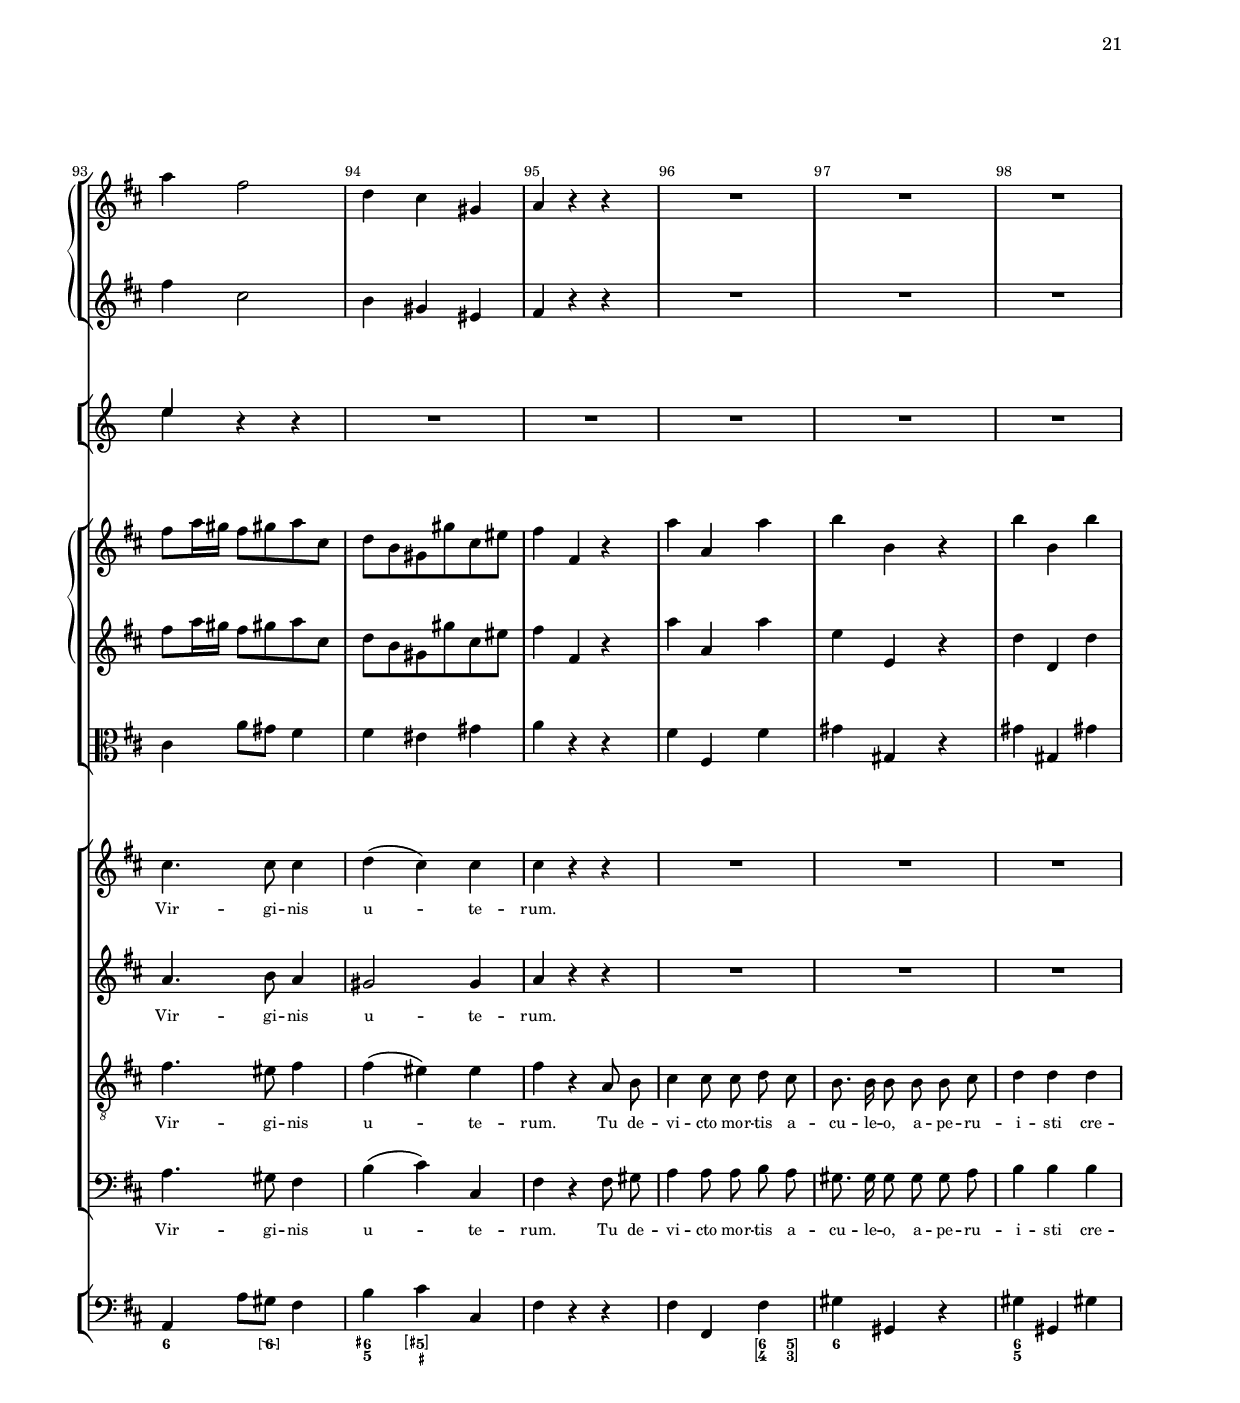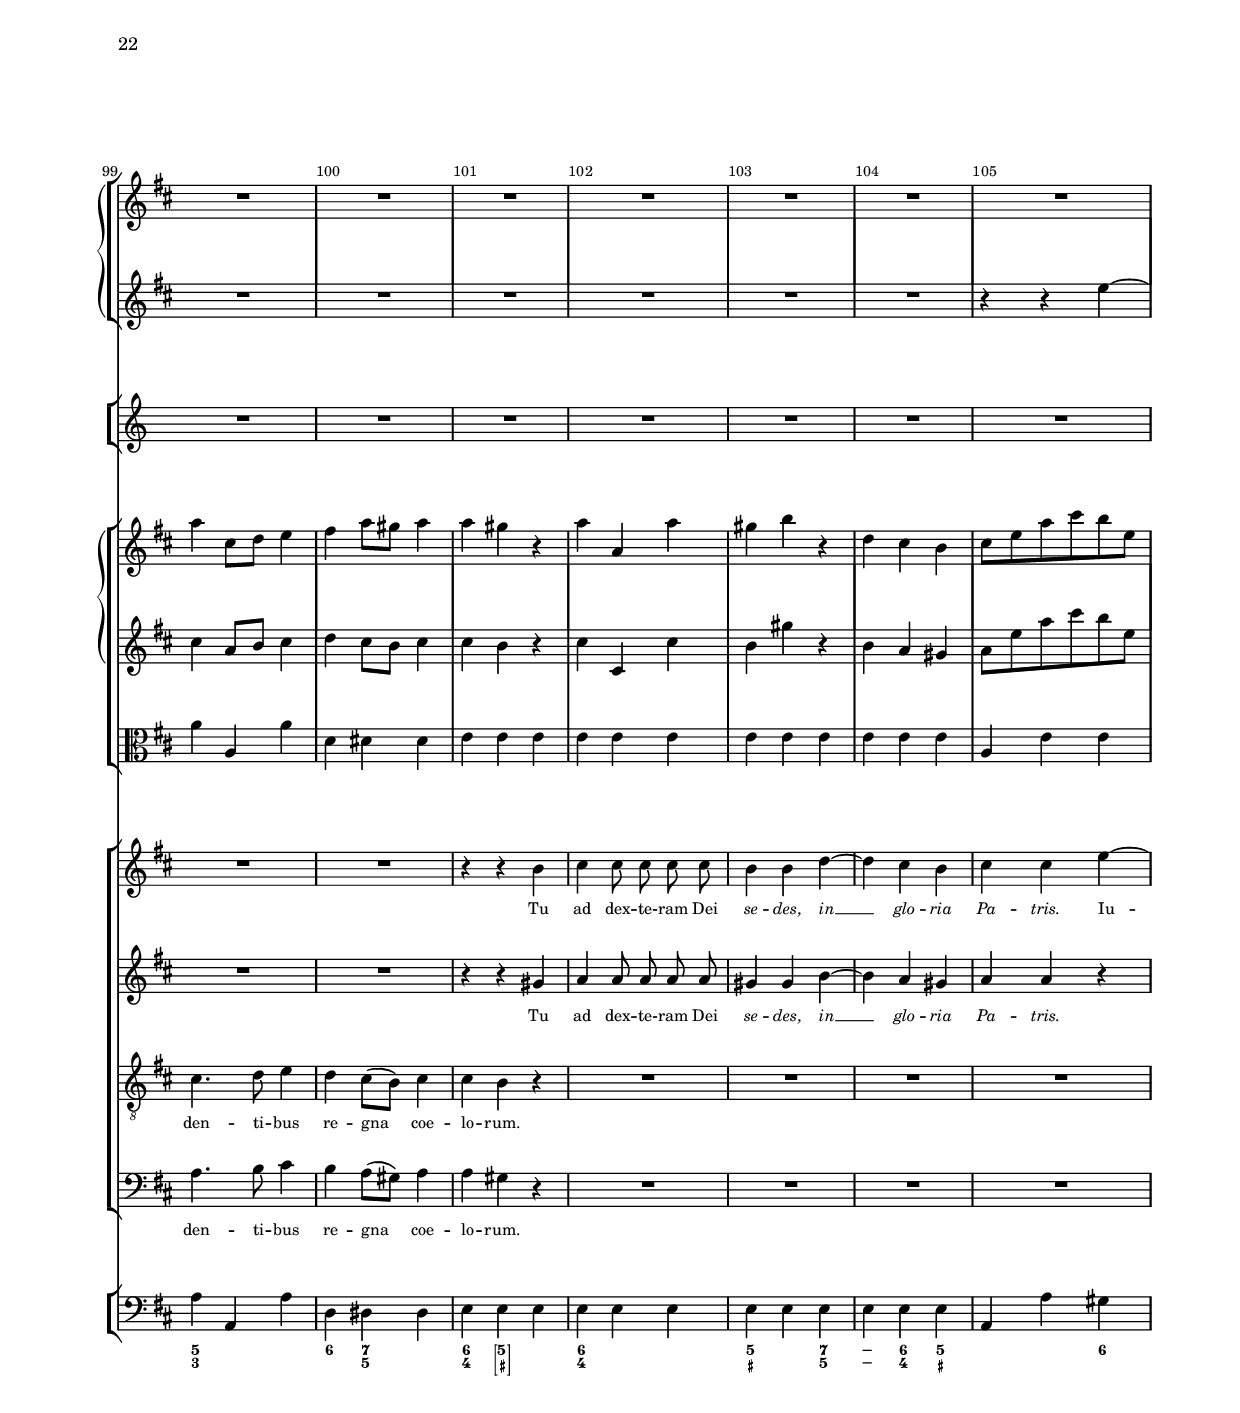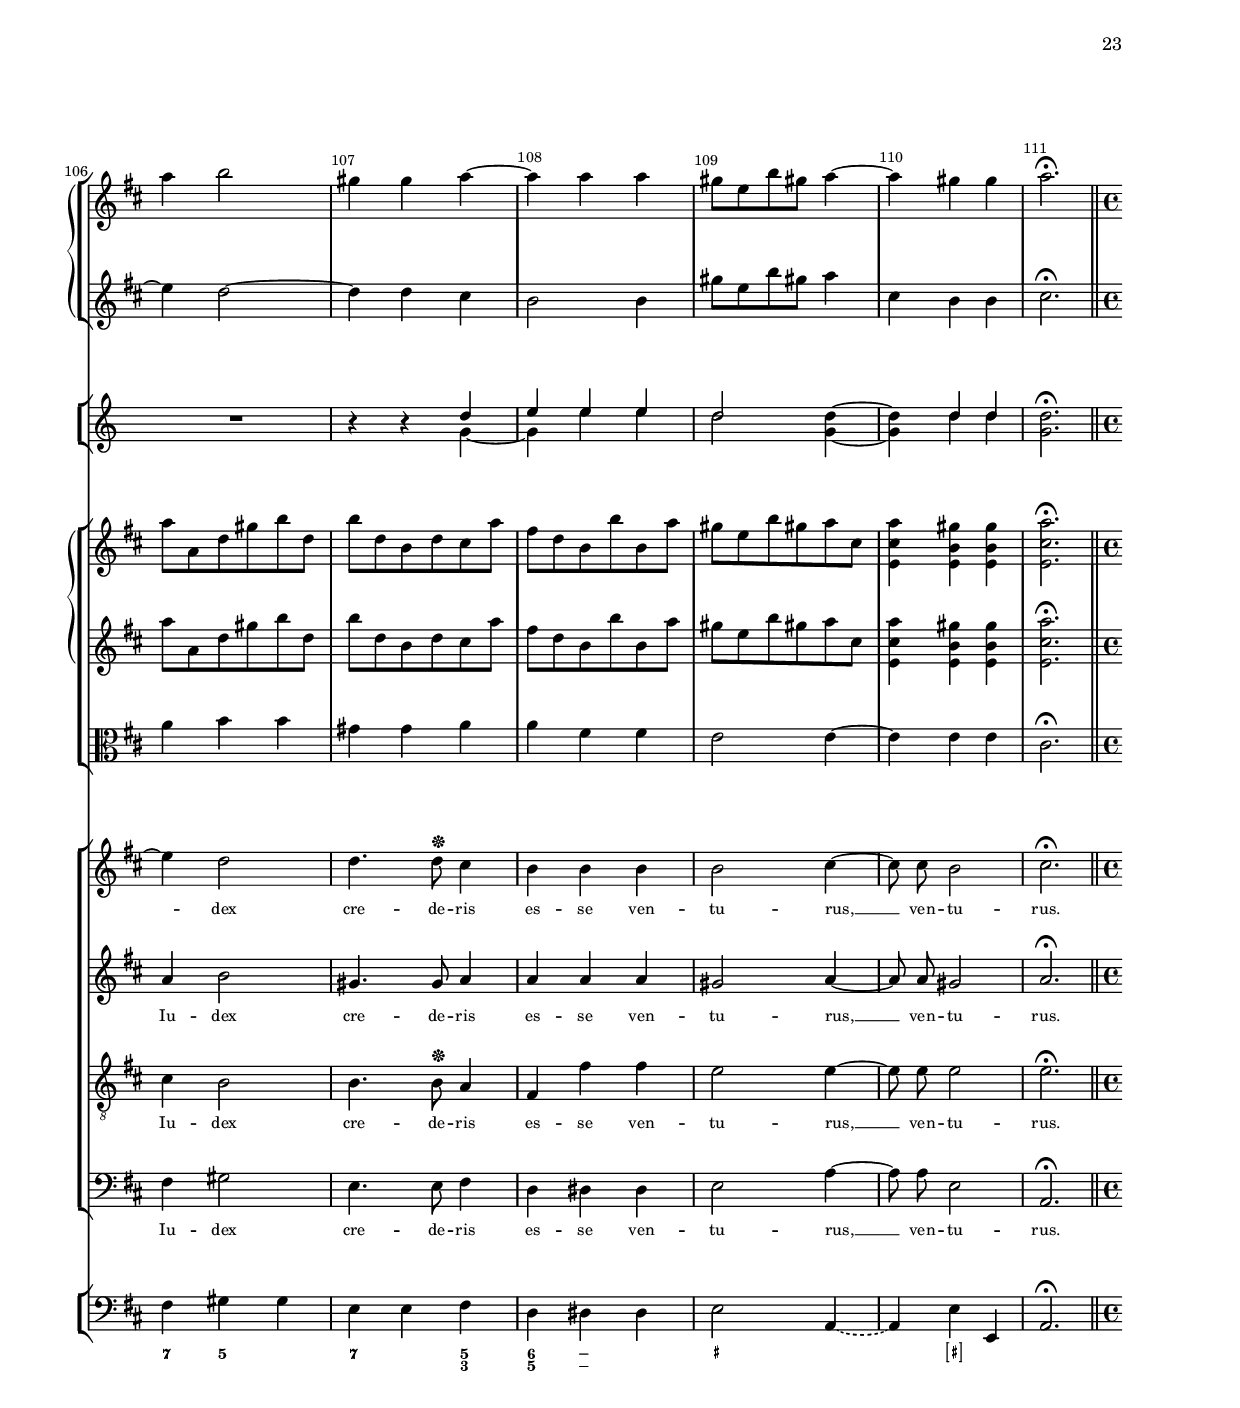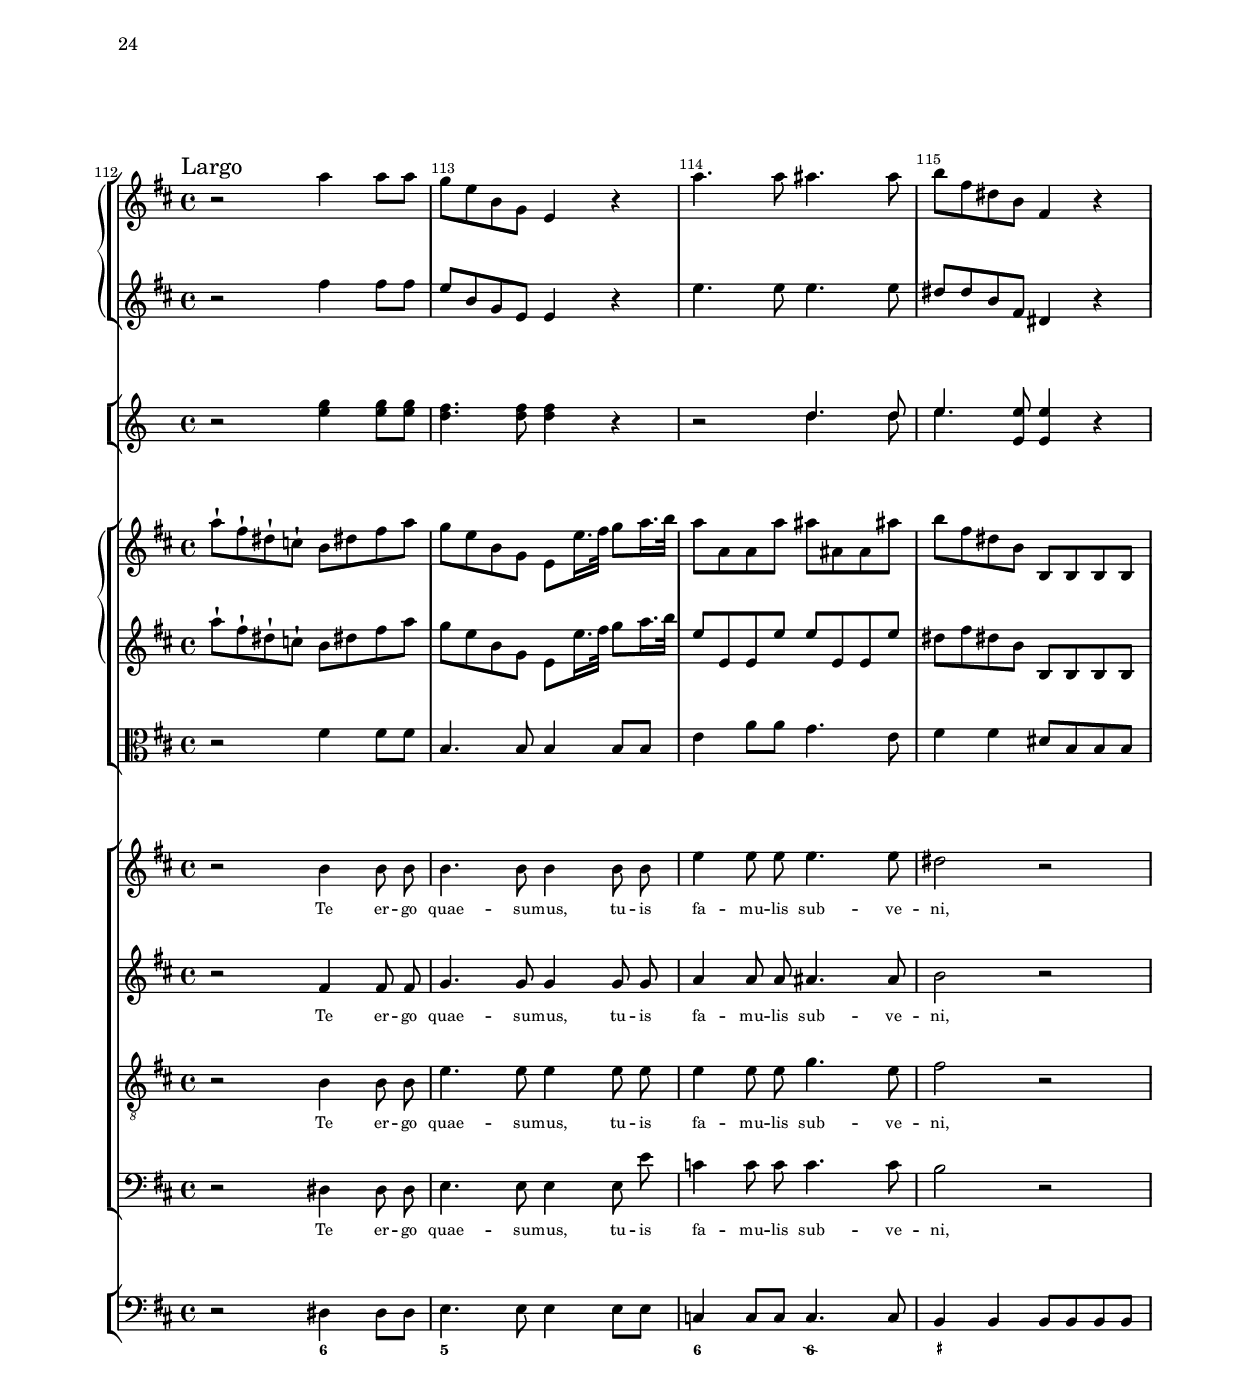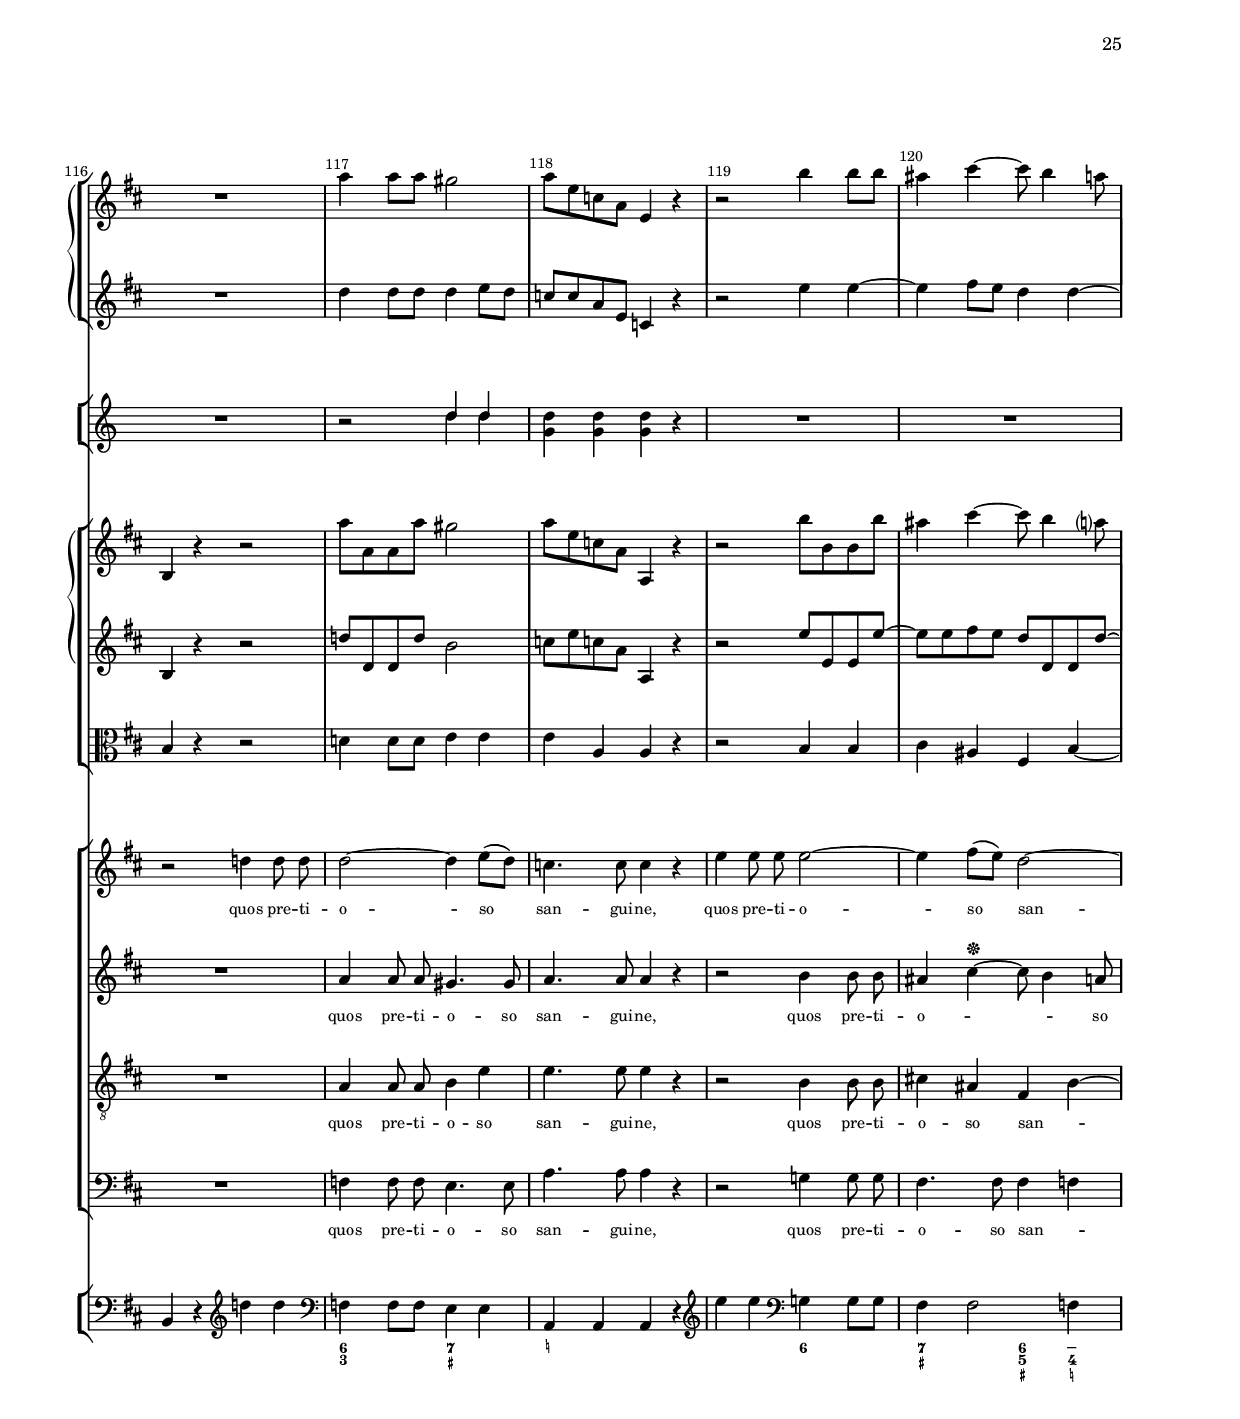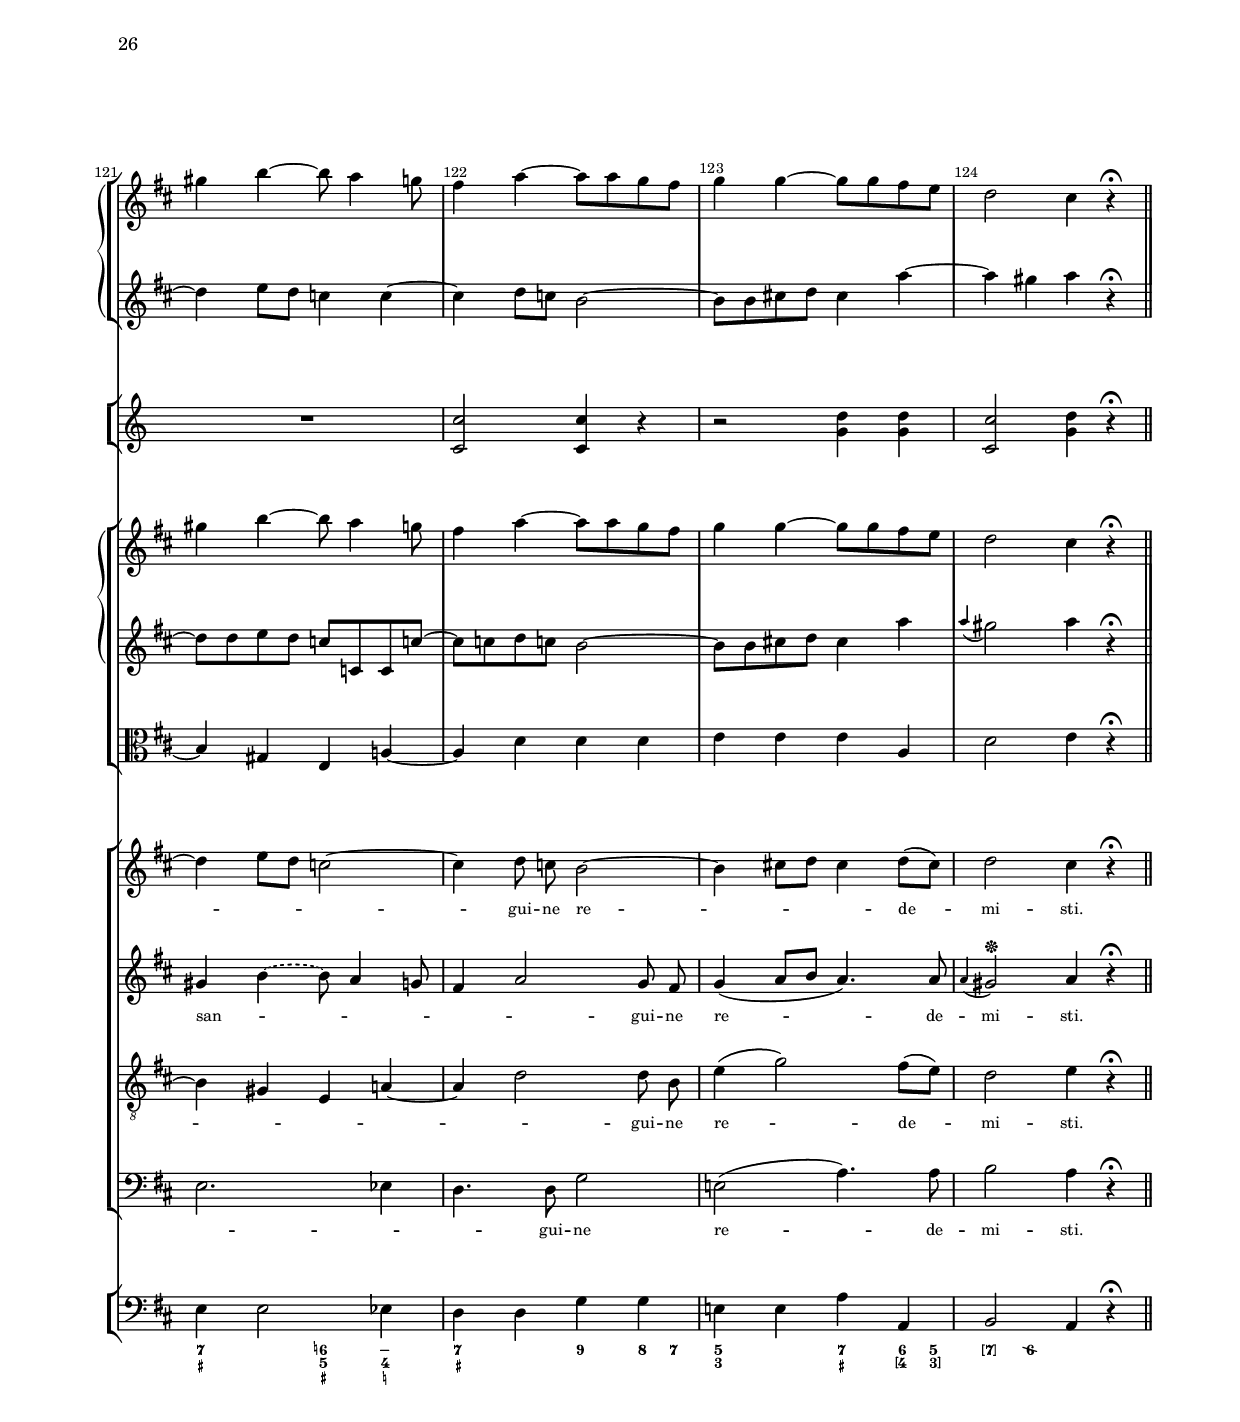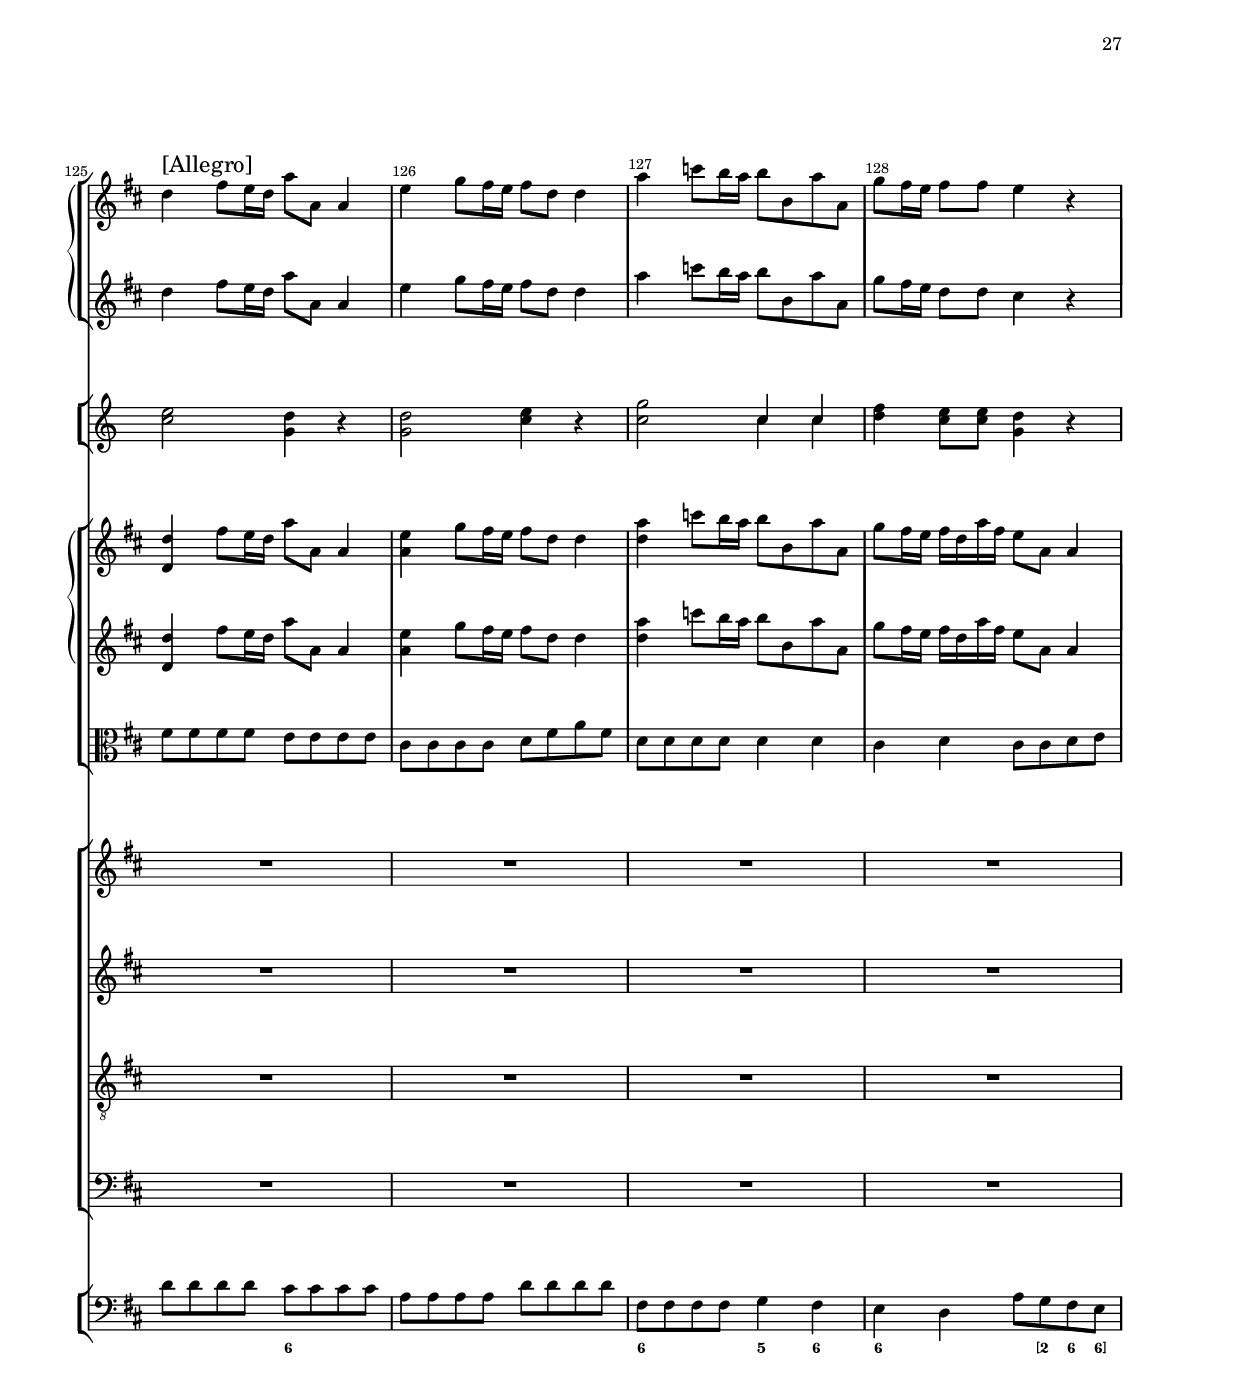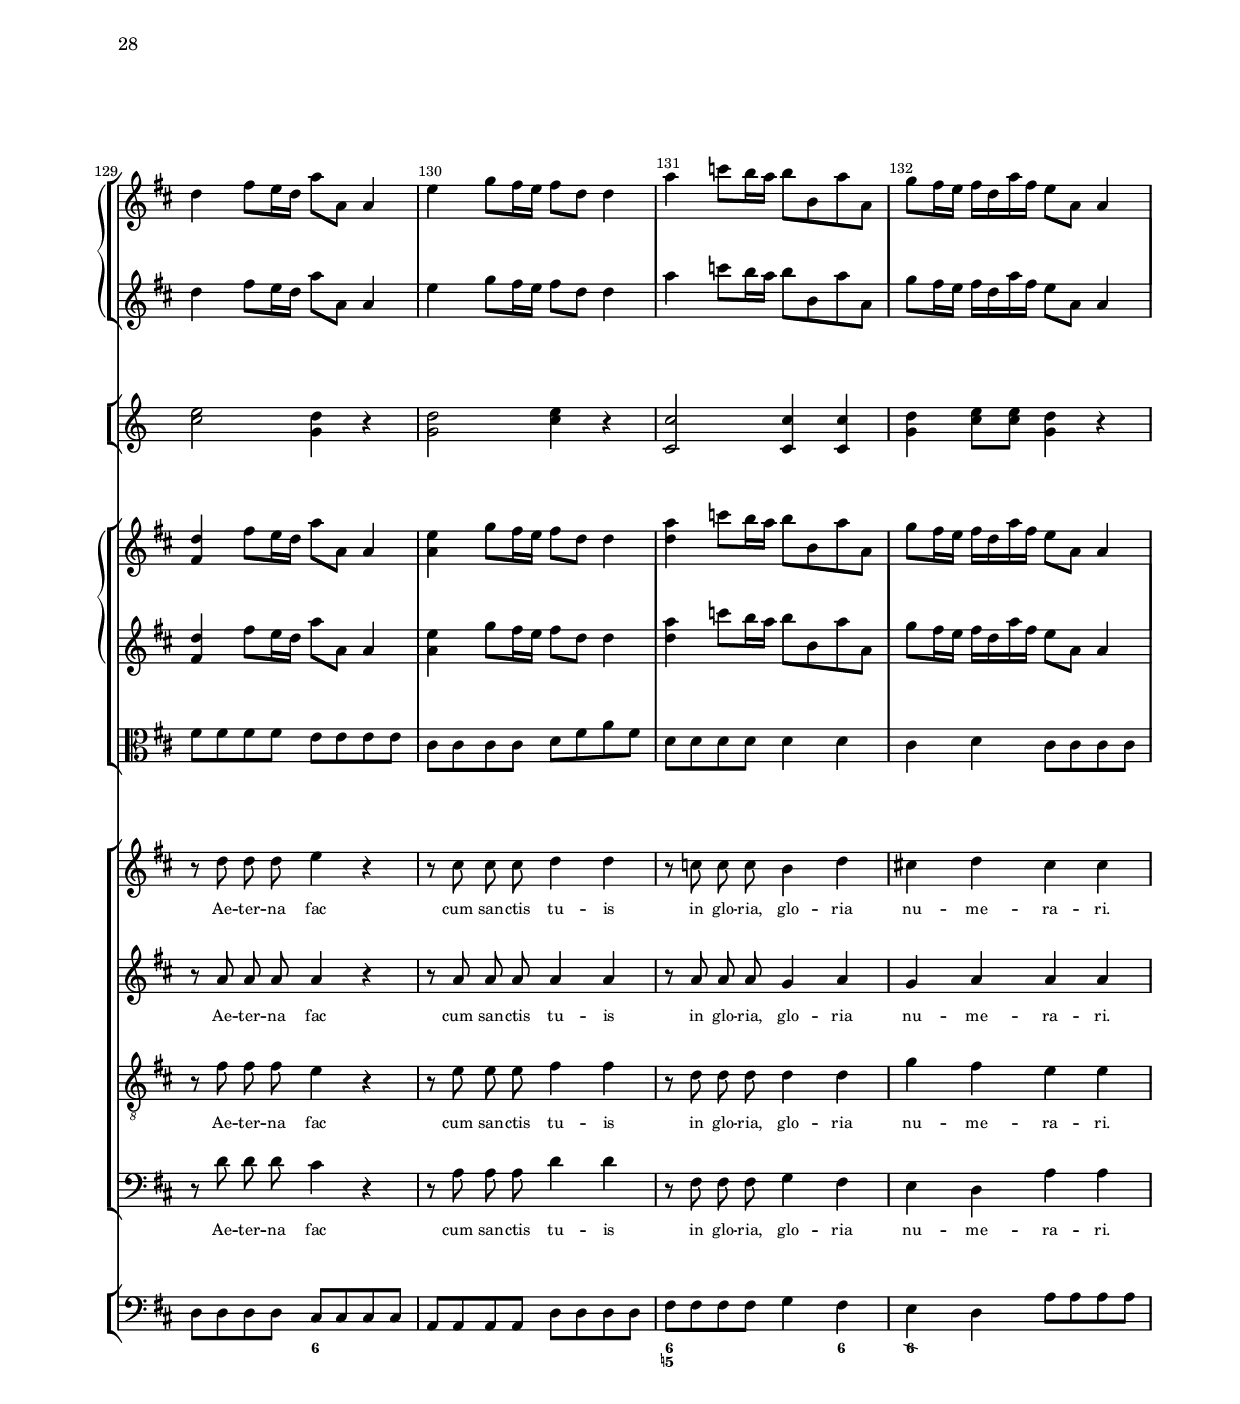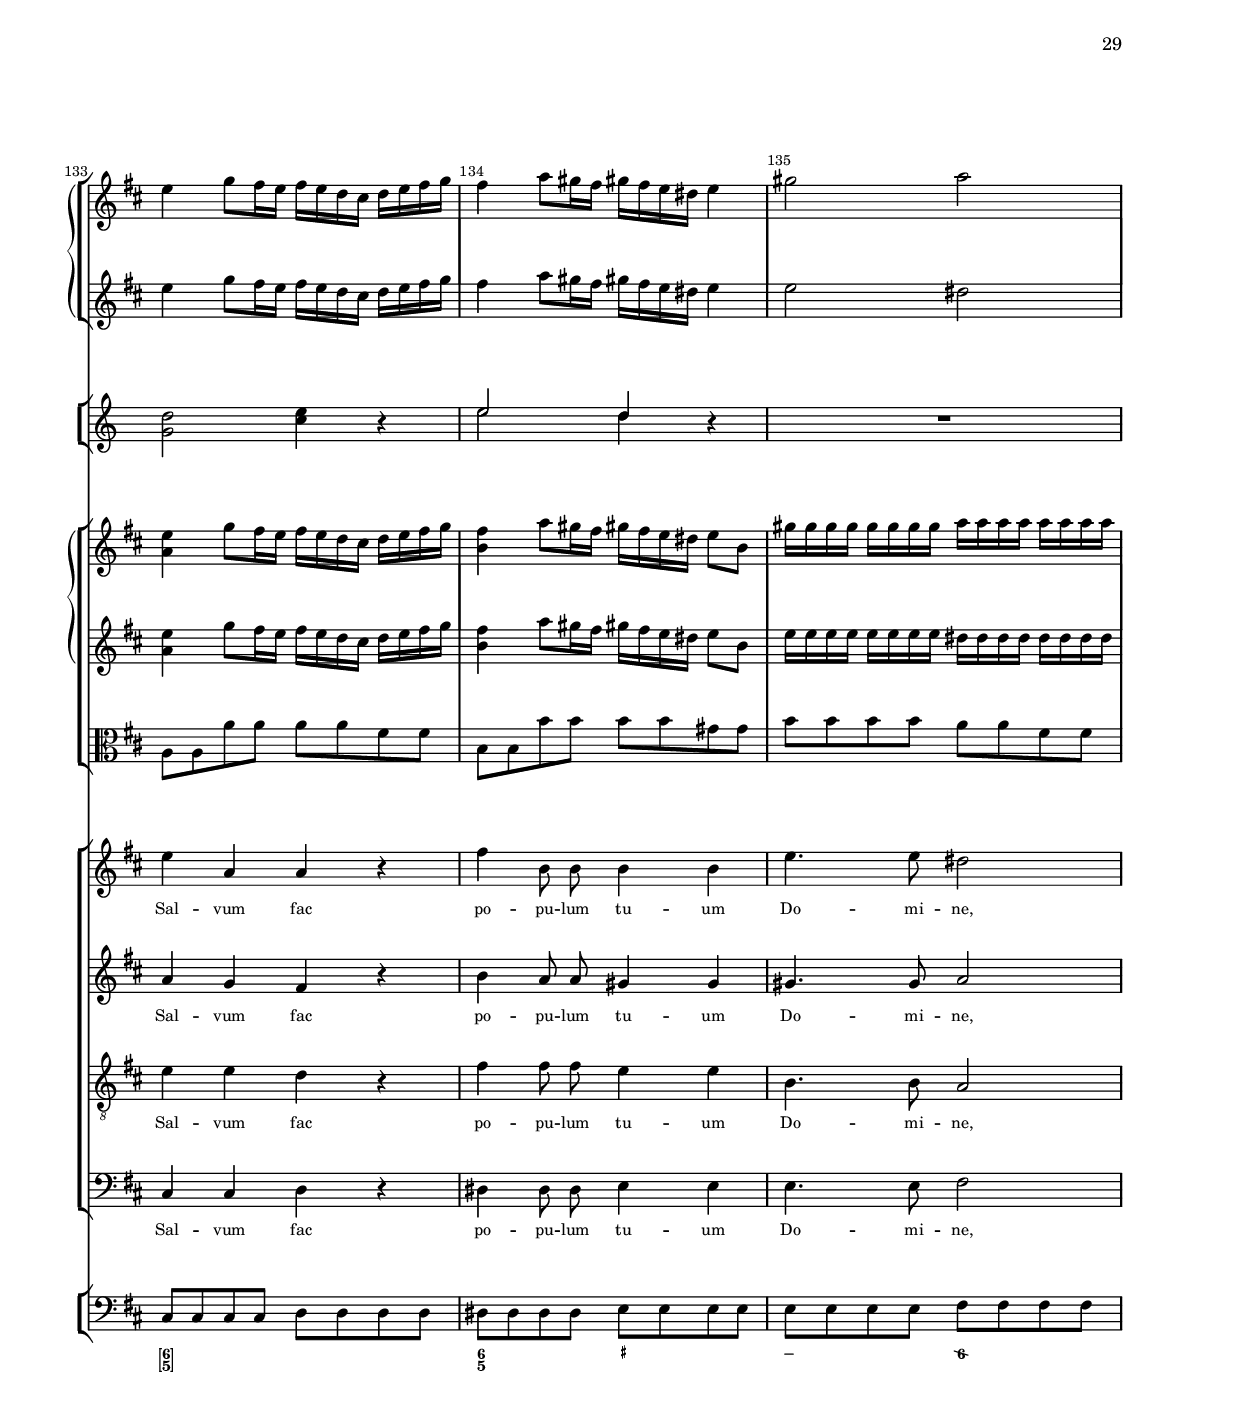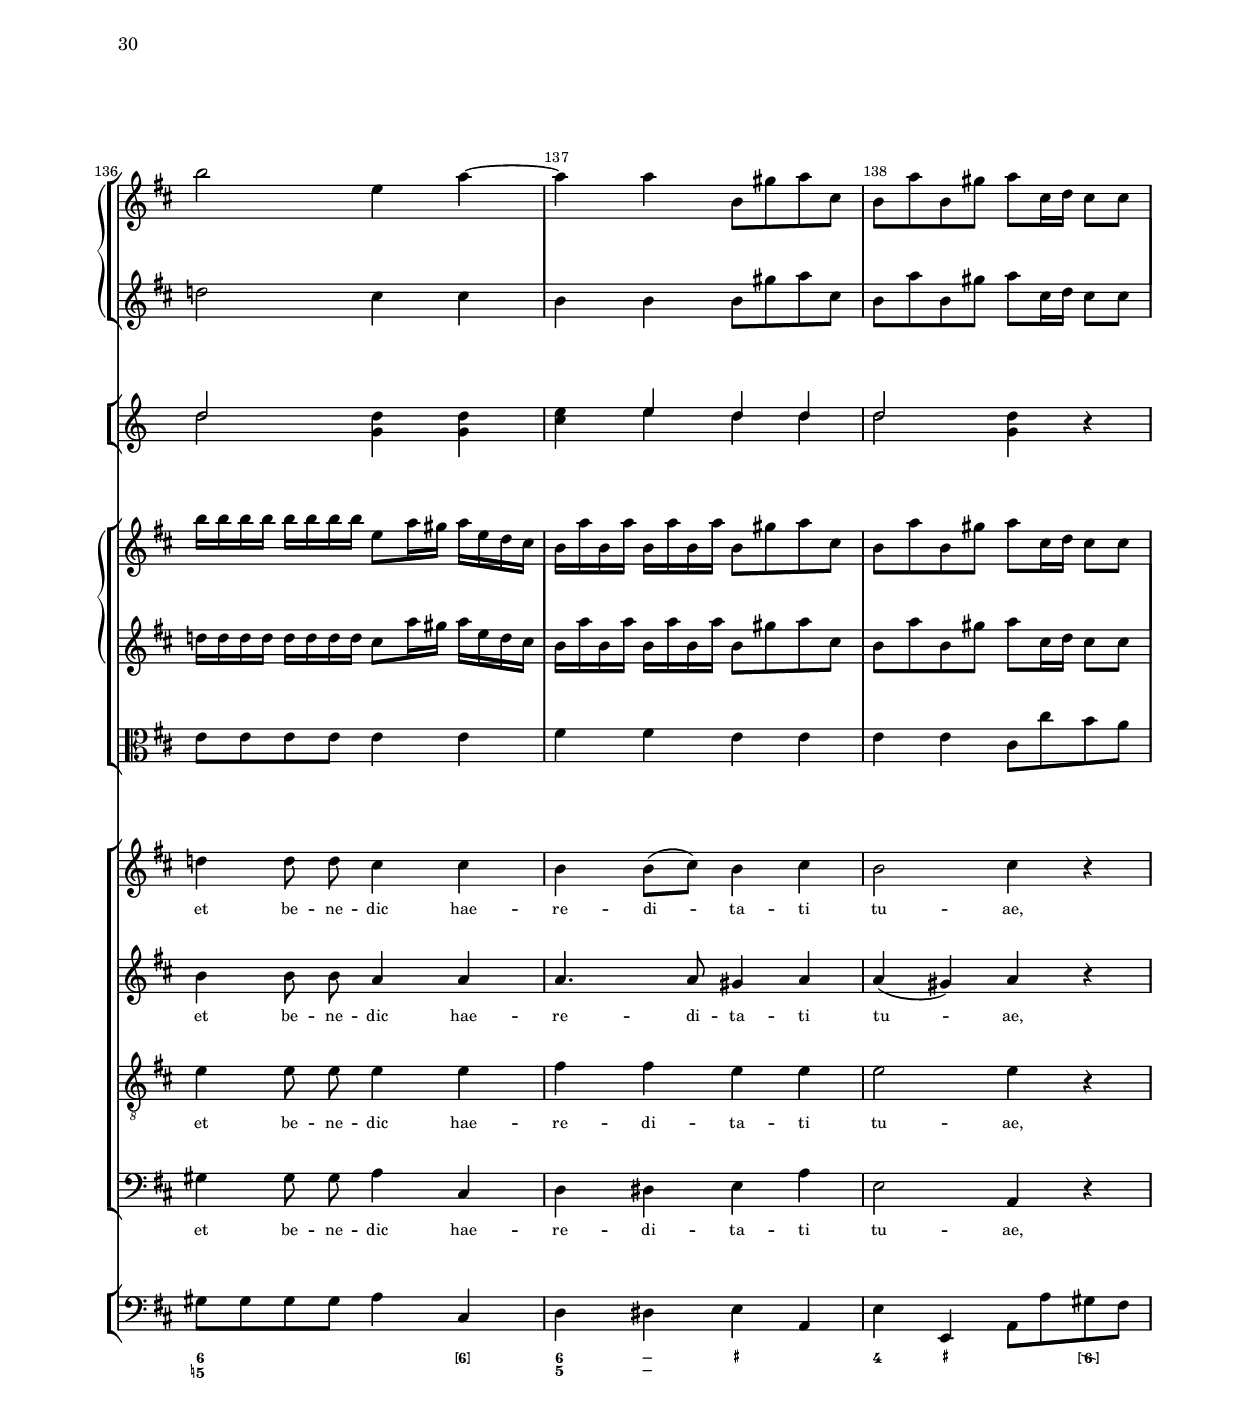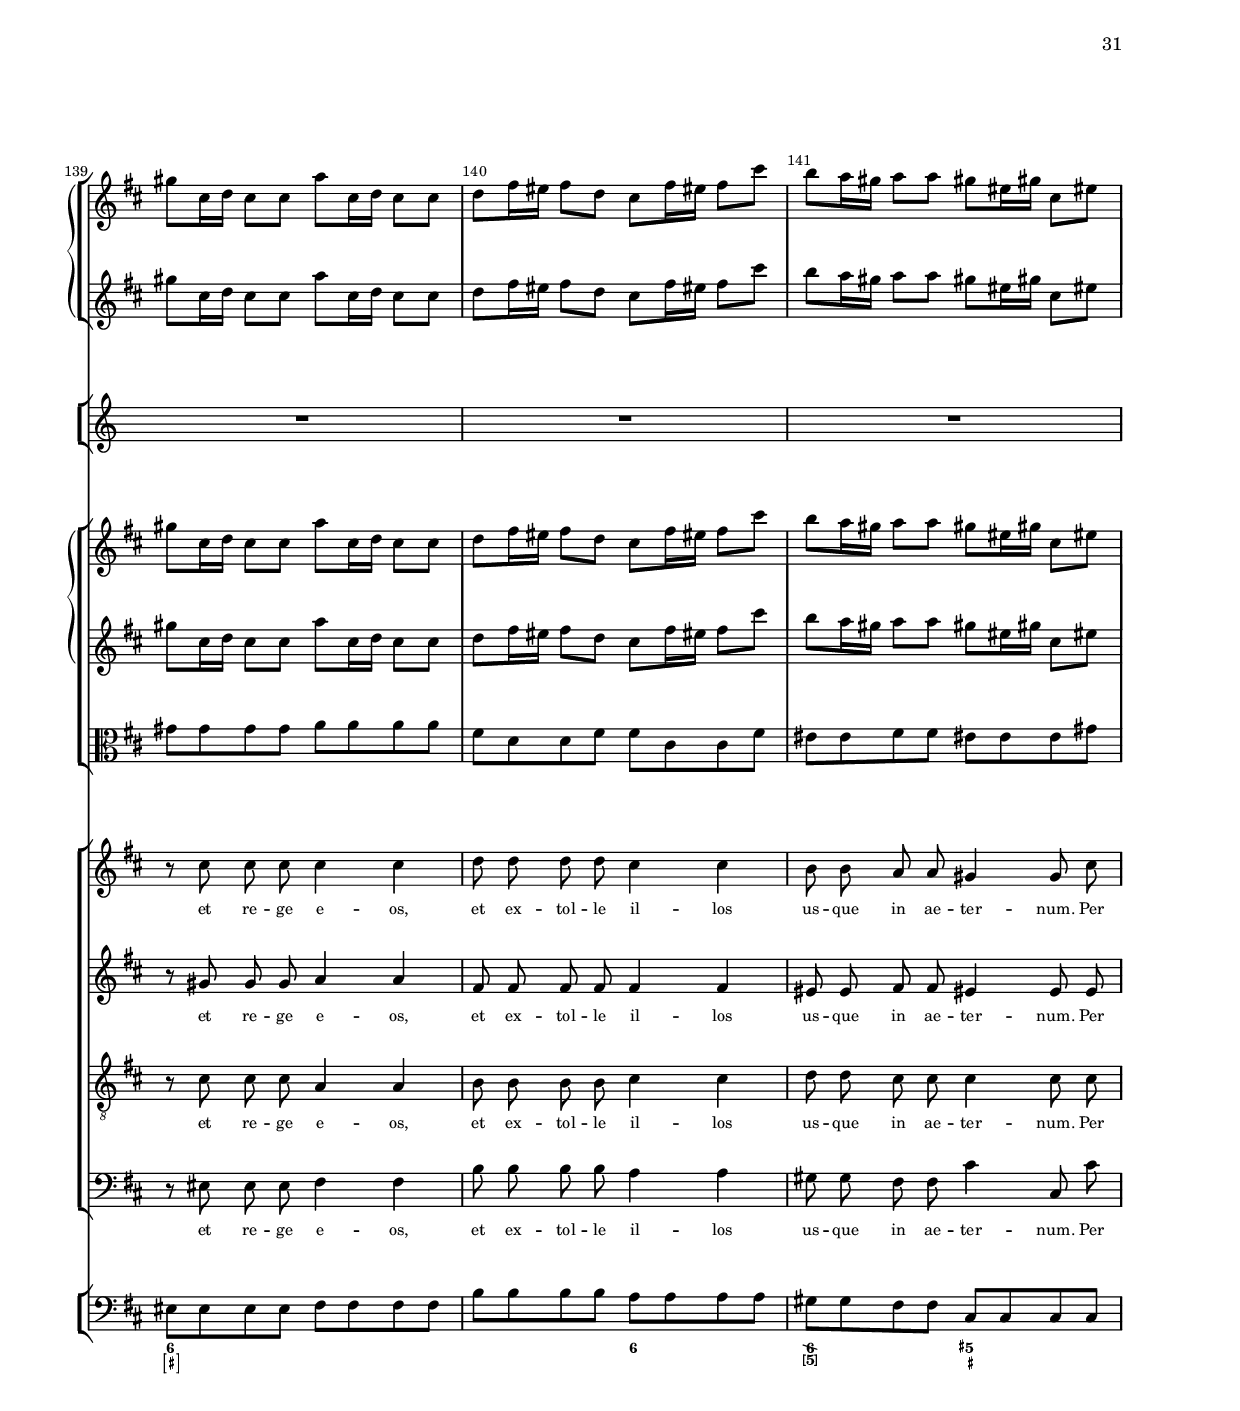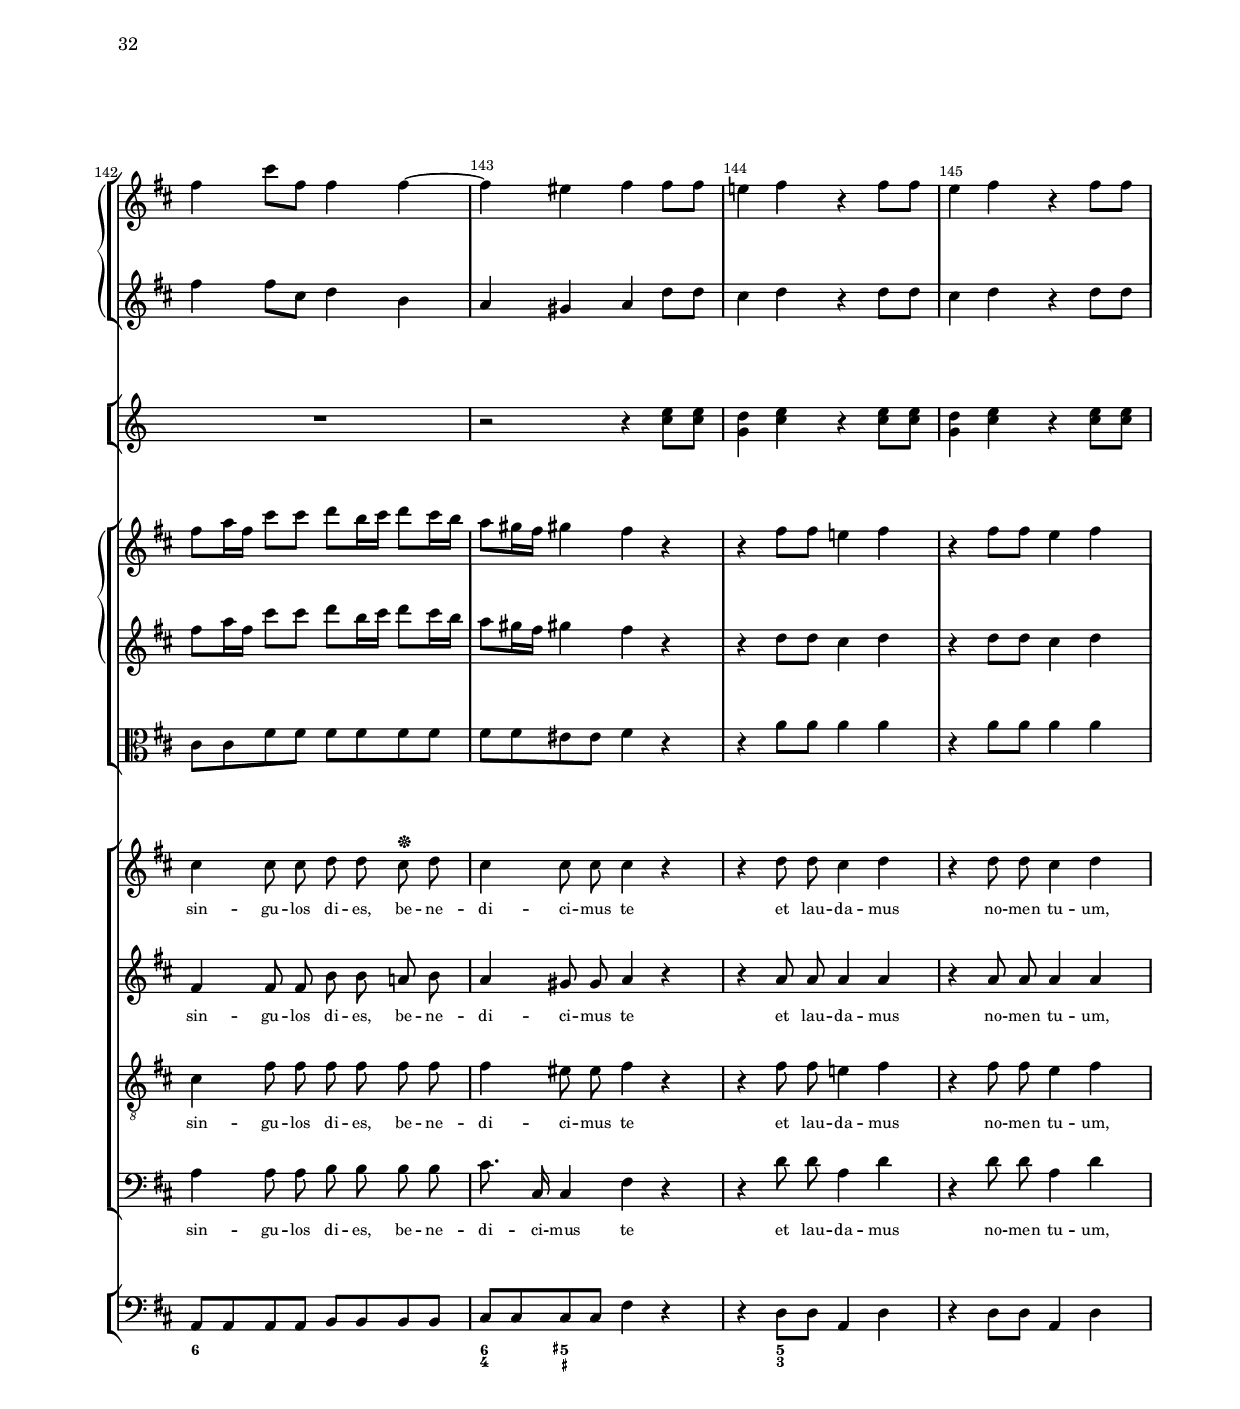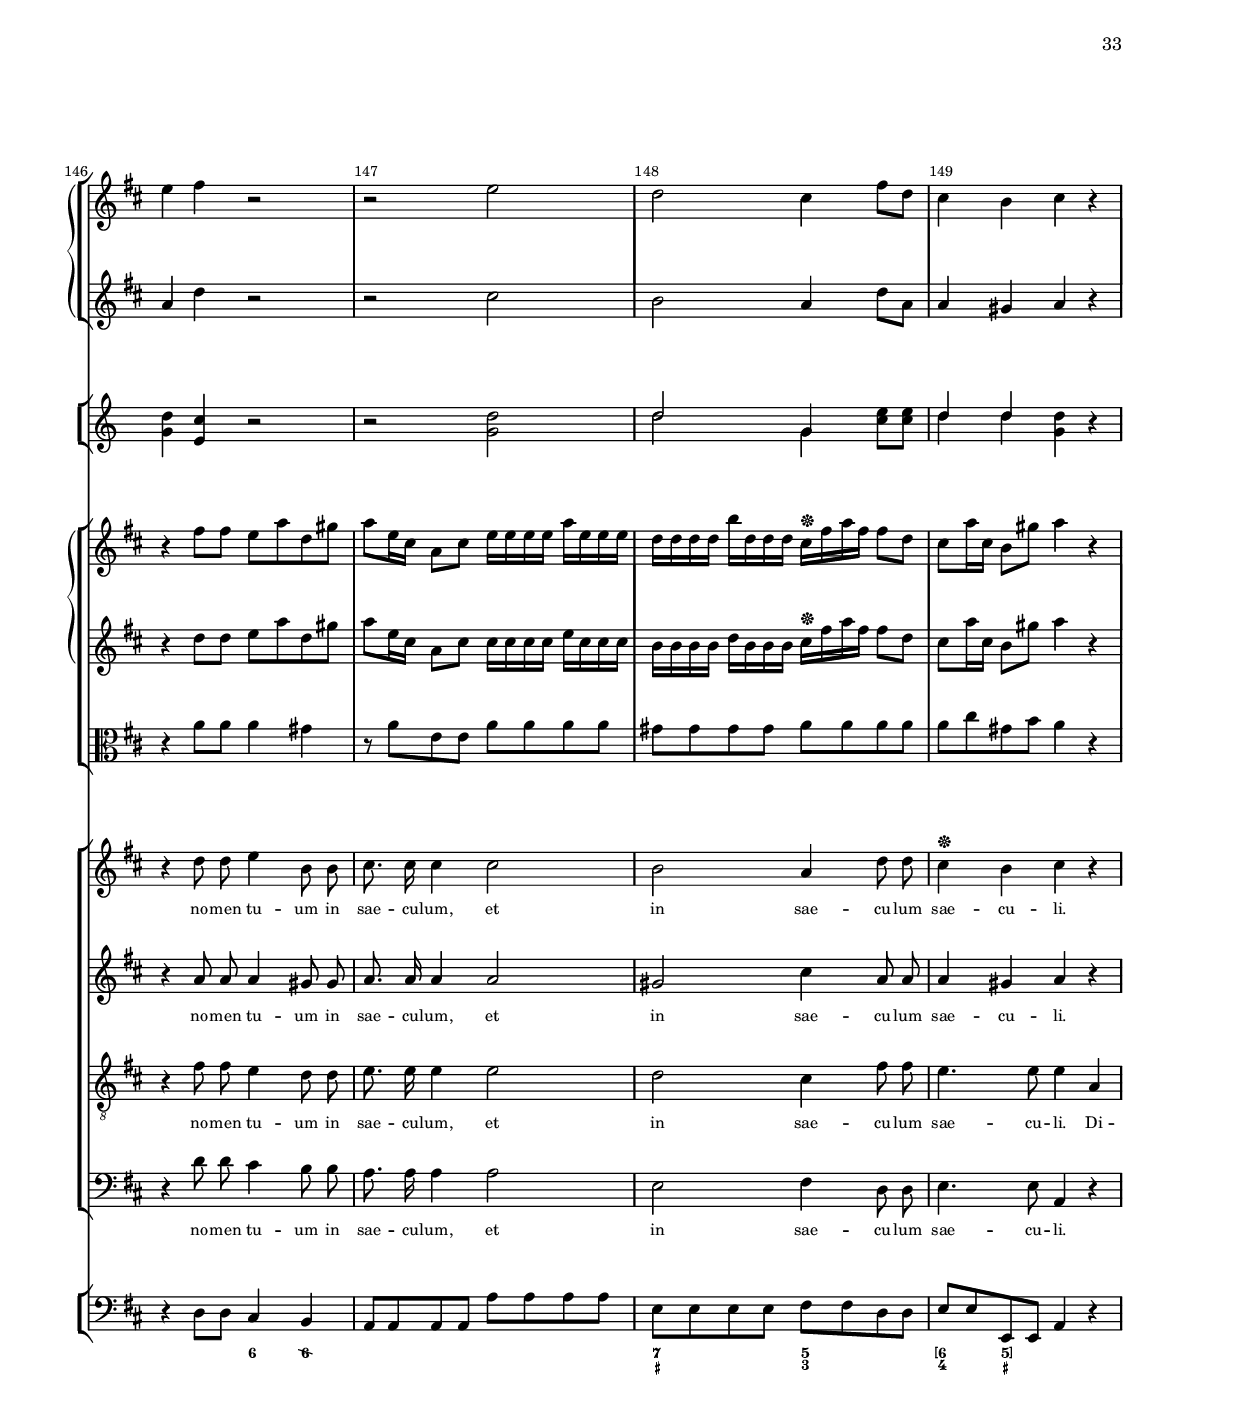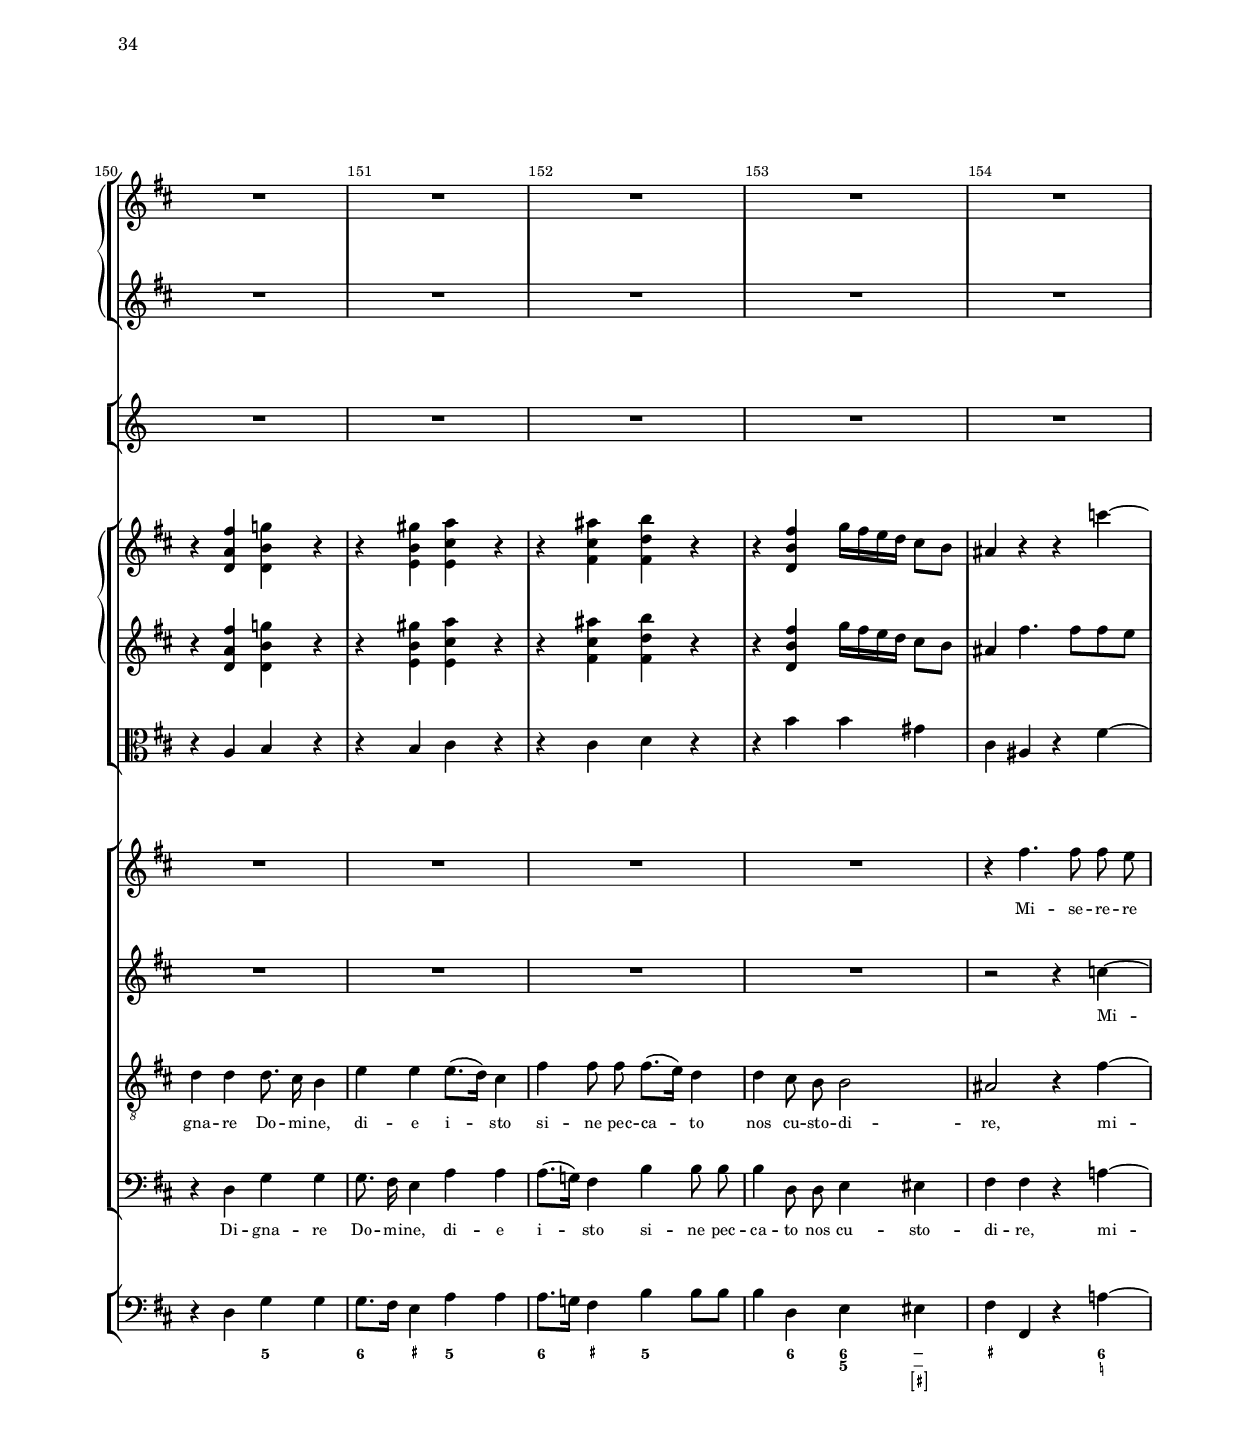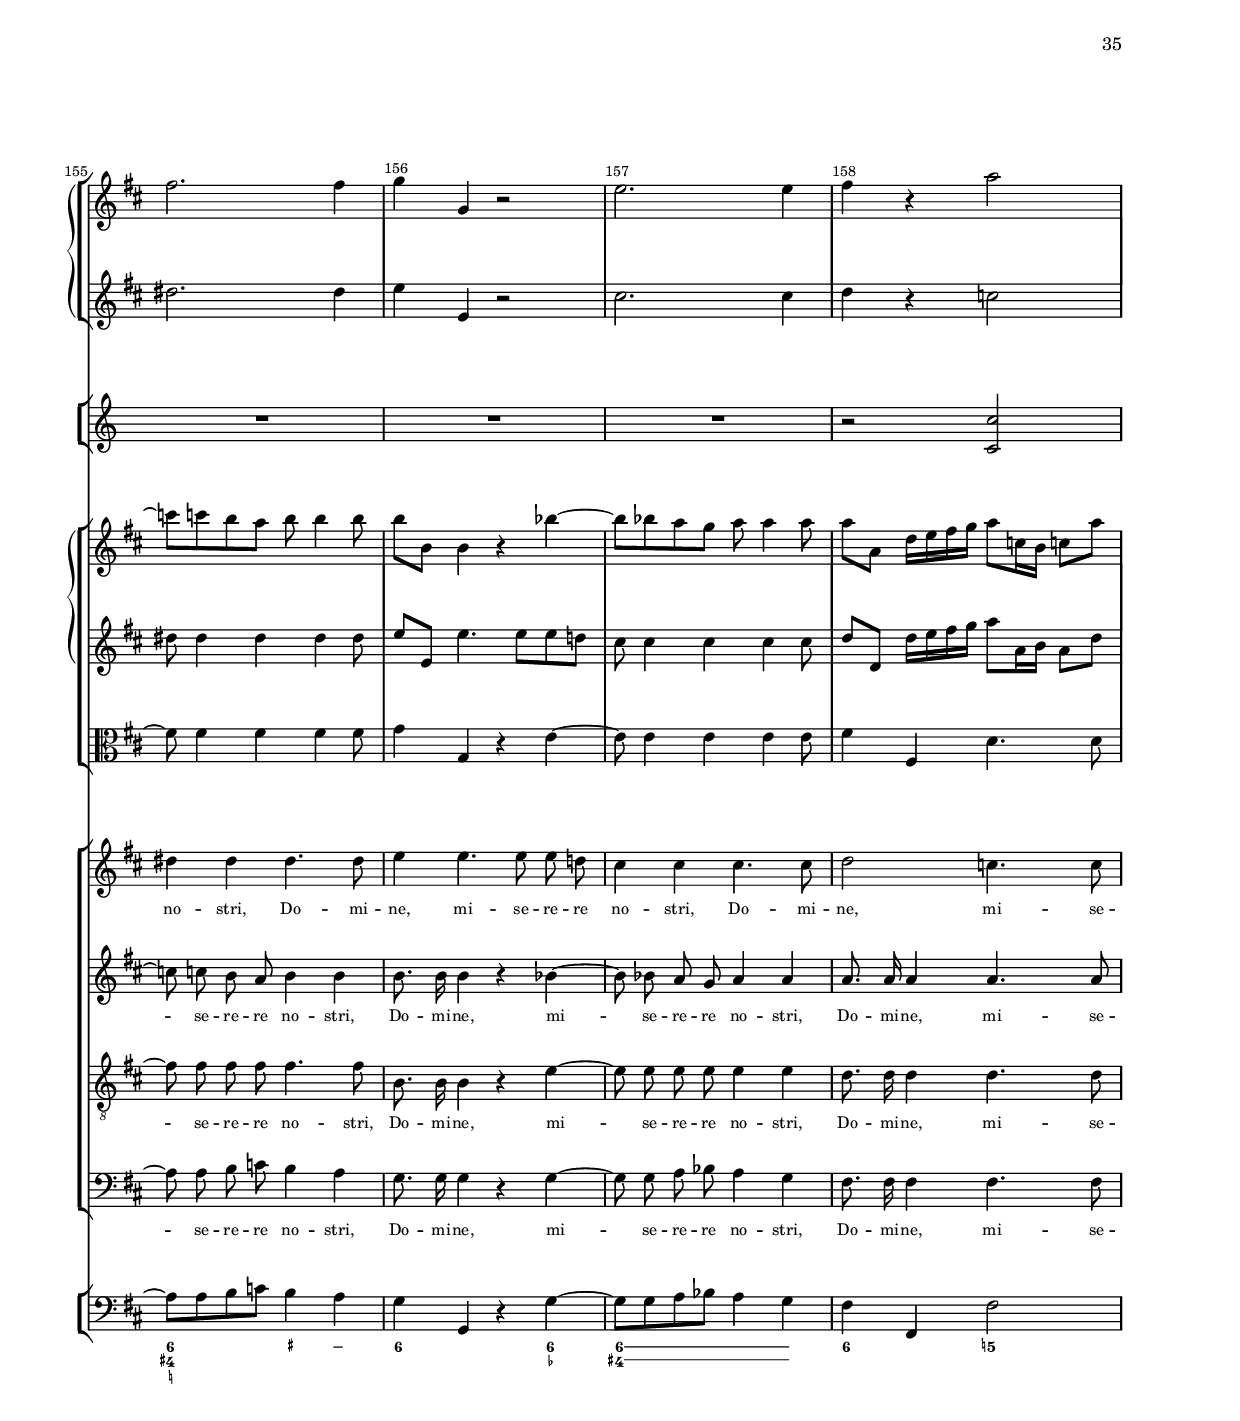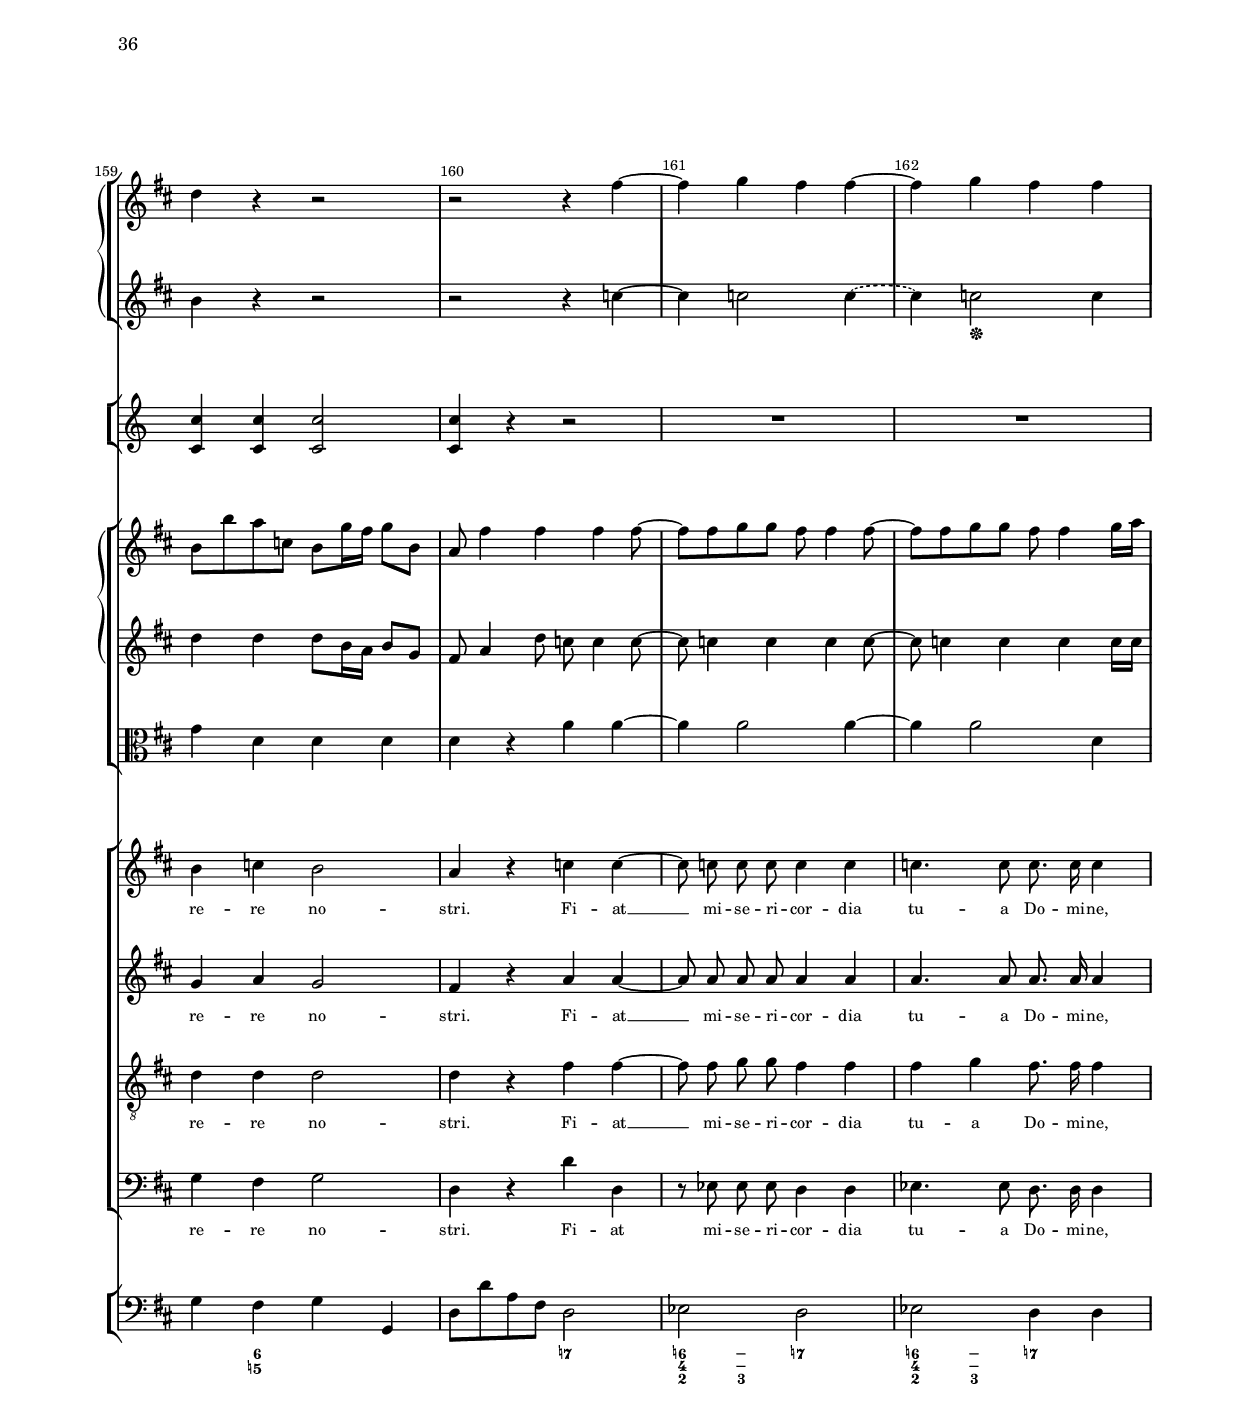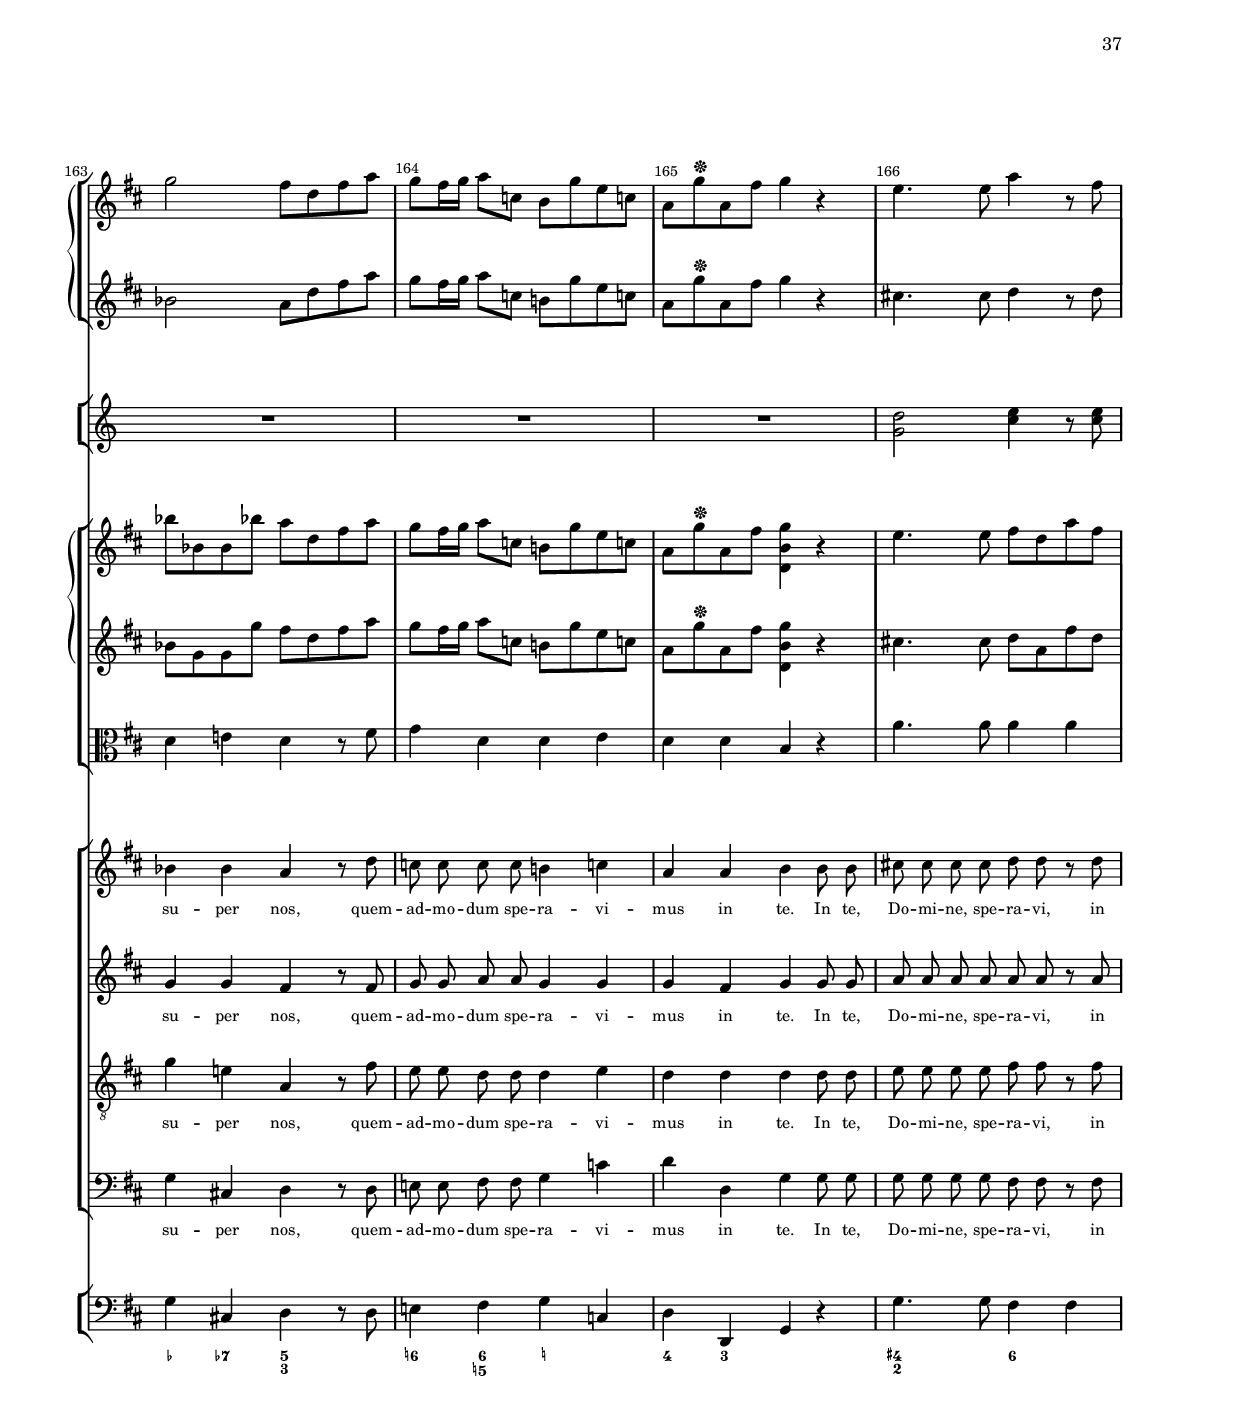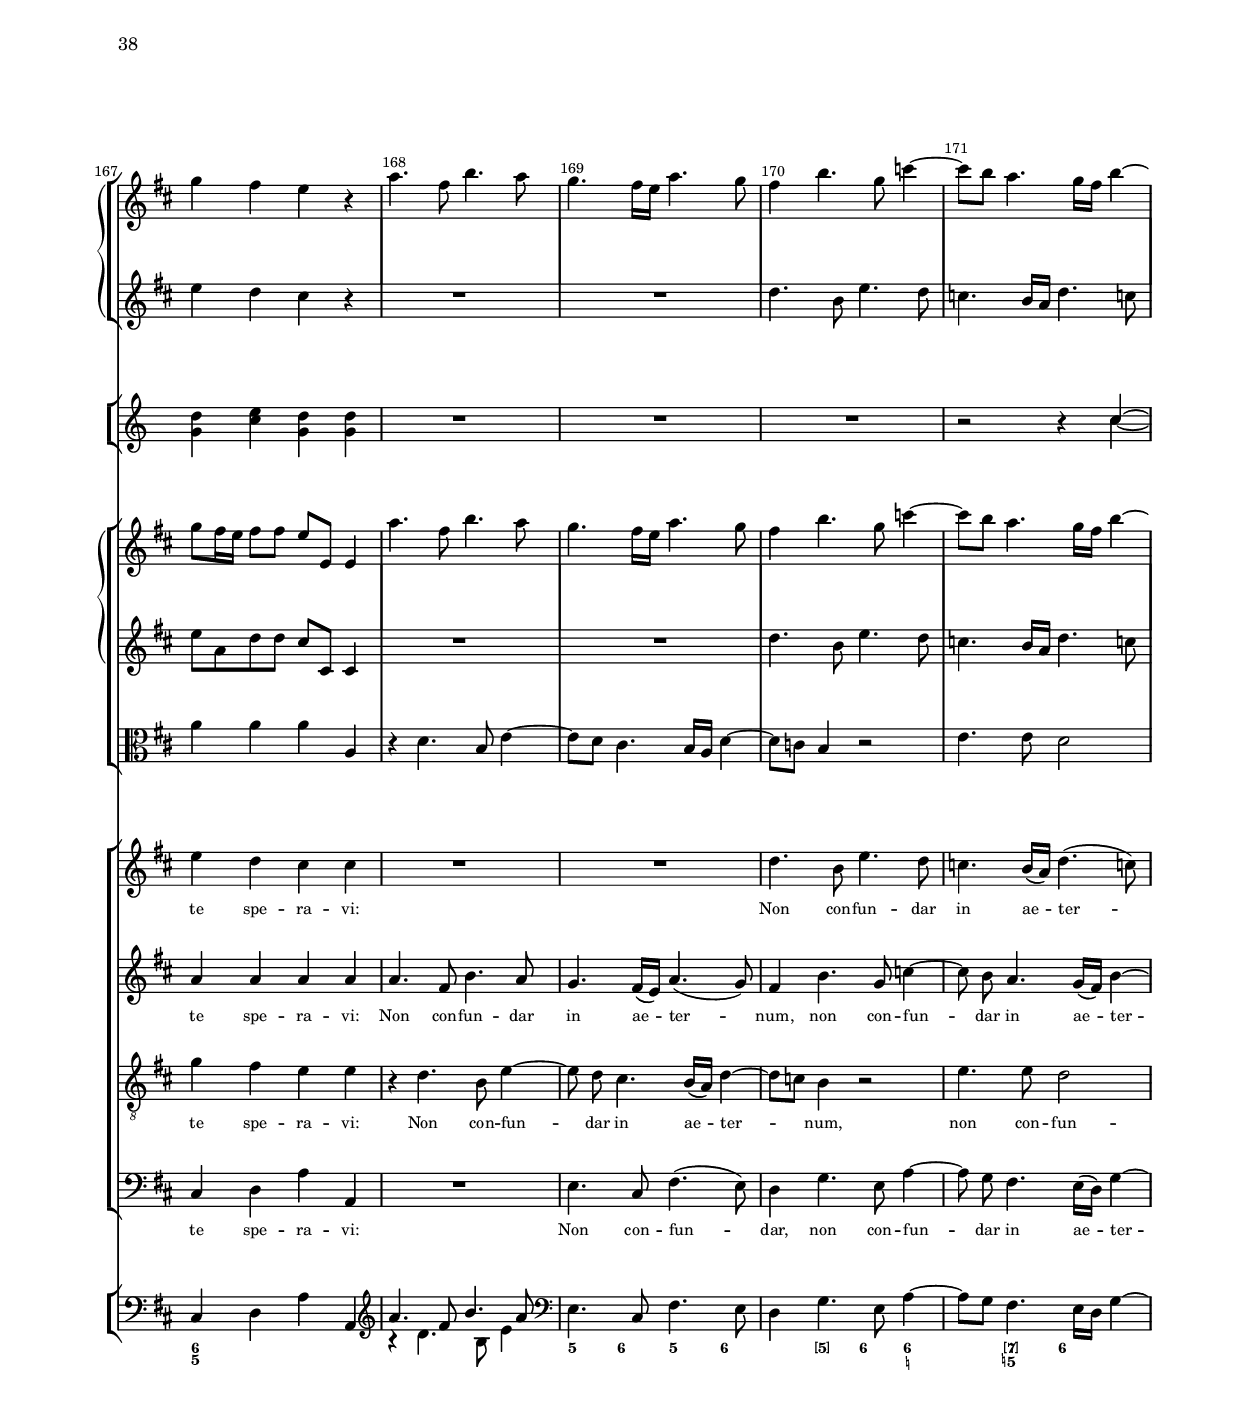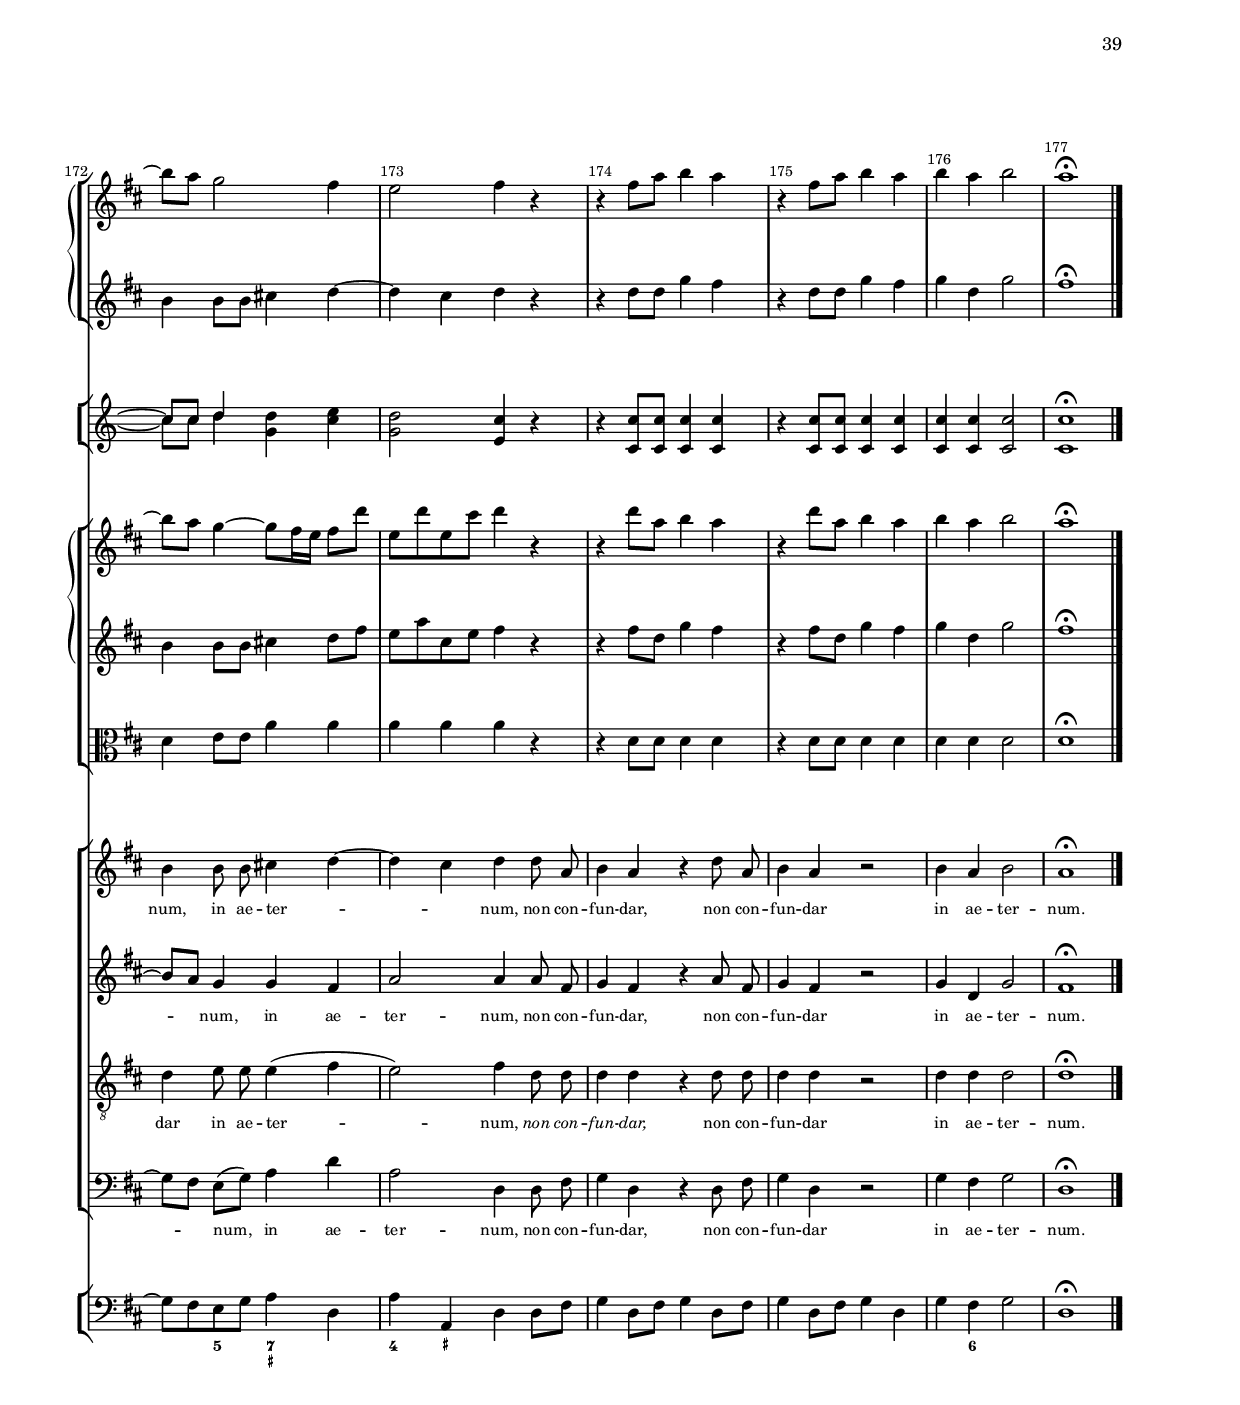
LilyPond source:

\version "2.22.0"

\version "2.22.0"
\language "deutsch"


\paper {
	#(set-paper-size "a4" 'portrait)
	two-sided = ##t
	top-margin = 1\cm
	bottom-margin = .5\cm
	outer-margin = 2\cm
	inner-margin = 1.5\cm
	indent = 1\cm

	oddFooterMarkup = \markup {}
	evenFooterMarkup = \markup {}
	oddHeaderMarkup = \markup {
		\fill-line {
			" " \fromproperty #'page:page-number-string
		}
	}
	evenHeaderMarkup = \markup {
		\fromproperty #'page:page-number-string
	}

	system-system-spacing =
    #'((basic-distance . 20)
       (minimum-distance . 20)
       (padding . -100)
       (stretchability . 0))

	top-system-spacing =
    #'((basic-distance . 20)
       (minimum-distance . 20)
       (padding . -100)
       (stretchability . 0))

	top-markup-spacing =
    #'((basic-distance . 5)
       (minimum-distance . 5)
       (padding . -100)
       (stretchability . 0))

	markup-system-spacing =
    #'((basic-distance . 15)
       (minimum-distance . 15)
       (padding . -100)
       (stretchability . 0))

	last-bottom-spacing =
    #'((basic-distance . 0)
       (minimum-distance . 0)
       (padding . 0)
       (stretchability . 1.0e7))

	score-system-spacing =
    #'((basic-distance . 0)
       (minimum-distance . 0)
       (padding . 0)
       (stretchability . 0))

	score-markup-spacing =
    #'((basic-distance . 0)
       (minimum-distance . 0)
       (padding . 0)
       (stretchability . 0))

	markup-markup-spacing =
    #'((basic-distance . 0)
       (minimum-distance . 0)
       (padding . 0)
       (stretchability . 0))

	bookTitleMarkup = \markup {
		\fill-line {
			\line {
				\fontsize #3 {
	 				\with-color #(rgb-color .8313 0 0) { \fromproperty #'header:number }
	 			 	\hspace #3
	 			 	\fromproperty #'header:title
				}
				\fromproperty #'header:subtitle
			}
 		}
	}

	system-separator-markup = \markup {
		\center-align
		\vcenter \combine
		\beam #2.0 #0.5 #0.48
		\raise #1.0 \beam #2.0 #0.5 #0.48
	}
}

partTitle = #(define-scheme-function
  (parser location number title)
  (string? string?)
  #{
		\markup {
			\column {
				\vspace #25
				\fill-line { \fontsize #12 \with-color #(rgb-color .8313 0 0) #number }
				\vspace #3
				\fill-line { \fontsize #4 #title }
			}
		}
	#}
)

partMark = \score {
	\new Staff \with {
		\remove "Clef_engraver"
		\remove "Time_signature_engraver"
	} { \stopStaff s }
}



tempoMarkup = #(define-music-function
  (parser location arg)
  (markup?)
	#{
		\tempo \markup \medium { \larger \larger #arg }
	#}
)

#(define-markup-command
	(remark layout props text)
	(markup?)
  (interpret-markup layout props
    #{\markup \small \upright #text #})
)

#(define-markup-command
	(remarkE layout props text)
	(markup?)
  (interpret-markup layout props
    #{\markup \small \italic #text #})
)

solo =      \markup \remark  "Solo"
soloE =     \markup \remarkE "Solo"
tutti =     \markup \remark  "Tutti"
tuttiE =    \markup \remarkE "Tutti"
tasto =     \markup \remark  "tasto solo"
tastoE =    \markup \remarkE "tasto solo"
org =       \markup \remark  "Org."
orgE =      \markup \remarkE "Org."
vlc =       \markup \remark  "Vlc."
vlcE =      \markup \remarkE "Vlc."
bassi =     \markup \remark  "Bassi"
bassiE =    \markup \remarkE "Bassi"
tenuto =    \markup \remark  "ten."
tenutoE =   \markup \remarkE "ten."
unisono =   \markup \remark  "unisono"
unisonoE =  \markup \remarkE "unisono"
pizz =      \markup \remark  "pizz."
pizzE =     \markup \remarkE "pizz."
arco =      \markup \remark  "arco"
arcoE =     \markup \remarkE "arco"
senzaOrg =  \markup \remark  "senza Org."
senzaOrgE = \markup \remarkE "senza Org."
colOrg =    \markup \remark  "col’Org."
colOrgE =   \markup \remarkE "col’Org."
dolce =     \markup \remark  "dolce"
dolceE =    \markup \remarkE "dolce"


t = \markup { \combine \fontsize #-2 \transparent \number 5 \raise #.6 \draw-line #'(1 . 0) }
tllur = \markup { \combine \fontsize #-2 \transparent \number 5 \raise #.6 \draw-line #'(1 . 1) }
l = \markup { \fontsize #-2 \transparent \number 5 }
critnote = \markup { \musicglyph #'"pedal.*" }
trillE = \tweak self-alignment-X #CENTER ^\markup { \hspace #1.5 [ \musicglyph #'"scripts.trill" ] }
extraNat = \once \override Accidental.restore-first = ##t
kneeBeam = \once \override Beam.auto-knee-gap = #0
noKneeBeam = \once \override Beam.auto-knee-gap = #5.5
rh = \change Staff = "RH"
lh = \change Staff = "LH"
xE = \override LyricText.font-shape = #'italic
x = \revert LyricText.font-shape

bp = #(define-music-function
	(parser location beg end)
  (number? number?)
  #{
     \once \override Beam.positions = #(cons beg end)
  #}
)



dynScript = #(define-scheme-function
	(parser location sym extra?)
	(string? boolean?)
	(make-dynamic-script
		(if extra?
		 (markup #:line (#:normal-text #:italic #:large #:bold sym))
		 (markup #:line (#:normal-text #:large #:bold sym))
		)
	)
)

dynScriptPrefix = #(define-scheme-function
	(parser location prefix sym extra?)
	(string? string? boolean?)
	(make-dynamic-script
		(if extra?
		 (markup #:line (
			 #:normal-text #:small #:italic prefix
			 #:normal-text #:italic #:large #:bold sym)
			)
		 (markup #:line (
			 #:normal-text #:small prefix
			 #:normal-text #:large #:bold sym)
			)
		)
	)
)

ff   = \dynScript "ff"  ##f
ffE  = \dynScript "ff"  ##t
"f"  = \dynScript "f"   ##f
fE   = \dynScript "f"   ##t
mf   = \dynScript "mf"  ##f
mfE  = \dynScript "mf"  ##t
mp   = \dynScript "mp"  ##f
mpE  = \dynScript "mp"  ##t
p    = \dynScript "p"   ##f
pE   = \dynScript "p"   ##t
pp   = \dynScript "pp"  ##f
ppE  = \dynScript "pp"  ##t

sf   = \dynScript "sf"  ##f
sfE  = \dynScript "sf"  ##t
sfp  = \dynScript "sfp" ##f
sfpE = \dynScript "sfp" ##t
sfz  = \dynScript "sfz" ##f
sfzE = \dynScript "sfz" ##t
fp   = \dynScript "fp"  ##f
fpE  = \dynScript "fp"  ##t
fz   = \dynScript "fz"  ##f
fzE  = \dynScript "fz"  ##t
rf   = \dynScript "rf"  ##f
rfE  = \dynScript "rf"  ##t
rfz  = \dynScript "rfz" ##f
rfzE = \dynScript "rfz" ##t

piuF   = \dynScriptPrefix "più"  "f" ##f
piuFE  = \dynScriptPrefix "più"  "f" ##t
pocoF  = \dynScriptPrefix "poco" "f" ##f
pocoFE = \dynScriptPrefix "poco" "f" ##t
pocoP  = \dynScriptPrefix "poco" "p" ##f
pocoPE = \dynScriptPrefix "poco" "p" ##t

cresc = #(make-music
	'CrescendoEvent
	'span-direction START
	'span-type 'text
	'span-text (markup (#:normal-text #:small "cresc."))
)
crescE = #(make-music
	'CrescendoEvent
	'span-direction START
	'span-type 'text
	'span-text (markup (#:normal-text #:small #:italic "cresc."))
)
decresc = #(make-music
	'DecrescendoEvent
	'span-direction START
	'span-type 'text
	'span-text (markup (#:normal-text #:small "decresc."))
)
decrescE = #(make-music
	'DecrescendoEvent
	'span-direction START
	'span-type 'text
	'span-text (markup (#:normal-text #:small #:italic "decresc."))
)



smallGroupDistance = {
	\override StaffGrouper.staffgroup-staff-spacing =
		#'((basic-distance . 12)
			 (minimum-distance . 12)
			 (padding . -100)
			 (stretchability . 0))
	\override StaffGrouper.staff-staff-spacing =
		#'((basic-distance . 12)
       (minimum-distance . 12)
       (padding . -100)
			 (stretchability . 0)) }

normalGroupDistance = {
 	\override StaffGrouper.staffgroup-staff-spacing =
 		#'((basic-distance . 15)
 			 (minimum-distance . 15)
 			 (padding . -100)
 			 (stretchability . 0))
 	\override StaffGrouper.staff-staff-spacing =
 		#'((basic-distance . 12)
        (minimum-distance . 12)
        (padding . -100)
 			 (stretchability . 0)) }

smallStaffDistance = {
 	\override VerticalAxisGroup.staff-staff-spacing =
 		#'((basic-distance . 12)
 			 (minimum-distance . 12)
 			 (padding . -100)
 			 (stretchability . 0))
}

twofourtime = {
	\overrideTimeSignatureSettings
		2/4
		1/8
		#'(4)
		#'((end . (((1 . 16) . (4 4)))))
	}

mvTr = \once \override TextScript.X-offset = #2
mvTrh = \once \override TextScript.X-offset = #2.5
mvTrr = \once \override TextScript.X-offset = #3
hideTn = \once \override TupletNumber.stencil = ##f
mvDll = \once \override DynamicText.X-offset = #-3
scriptOut = \once \override Script.avoid-slur = #'outside
pao = \once \partCombineApart
pa = \partCombineApart
pd = \partCombineAutomatic
hairpinDashed = \override Hairpin.style = #'dashed-line
hairpinSolid = \override Hairpin.style = #'solid

sbOn = {
	\set subdivideBeams = ##t
	\set baseMoment = #(ly:make-moment 1/8)
	\set beatStructure = #'(2 2 2 2)
}
sbOff = {
	\unset subdivideBeams
	\unset baseMoment
	\unset beatStructure
}

parOn = {
	\once \override ParenthesesItem.font-size = #-3
	\once \override ParenthesesItem.stencils = #(lambda (grob)
		(let ((par-list (parentheses-item::calc-parenthesis-stencils grob))
					(right-par (grob-interpret-markup grob (markup #:null))))
	     (list (car par-list) right-par )))
}
parOff = {
	\once \override ParenthesesItem.font-size = #-3
	\once \override ParenthesesItem.stencils = #(lambda (grob)
		(let ((par-list (parentheses-item::calc-parenthesis-stencils grob))
					(left-par (grob-interpret-markup grob (markup #:null))))
			(list left-par (cadr par-list))))
}



% modify the Scheme function 'format-bass-figure'
% in usr/share/lilypond/current/scm/translation-functions.scm
% to increase the size of figured bass accidentals
#(define-public (new-format-bass-figure figure event context)
  (let* ((fig (ly:event-property event 'figure))
         (fig-markup (if (number? figure)
             ((if (<= 10 figure)
                  (lambda (y) (make-translate-scaled-markup
                               (cons -0.7 0) y))
                  identity)

              (cond
               ((eq? #t (ly:event-property event 'diminished))
                (markup #:slashed-digit figure))
               ((eq? #t (ly:event-property event 'augmented-slash))
                (markup #:backslashed-digit figure))
               (else (markup #:number (number->string figure 10)))))
             #f))

         (alt (ly:event-property event 'alteration))
         (alt-markup
          (if (number? alt)
              (markup
               #:general-align Y DOWN #:fontsize
               (if (not (= alt DOUBLE-SHARP))
                  0 2) ;; originally: -2 2)
               (alteration->text-accidental-markup alt))
              #f))

         (plus-markup (if (eq? #t (ly:event-property event 'augmented))
                          (markup #:number "+")
                          #f))

         (alt-dir (ly:context-property context 'figuredBassAlterationDirection))
         (plus-dir (ly:context-property context 'figuredBassPlusDirection)))

    (if (and (not fig-markup) alt-markup)
        (begin
          (set! fig-markup
						(markup #:left-align #:pad-around 0.3 alt-markup))
          (set! alt-markup #f)))

    (if alt-markup
        (set! fig-markup
              (markup #:put-adjacent
                      X (if (number? alt-dir)
                            alt-dir
                            LEFT)
                      fig-markup
                      #:pad-x 0.2 alt-markup)))

    (if plus-markup
        (set! fig-markup
              (if fig-markup
                  (markup #:put-adjacent
                          X (if (number? plus-dir)
                                plus-dir
                                LEFT)
                          fig-markup
                          #:pad-x 0.2 plus-markup)
                  plus-markup)))

    (if (markup? fig-markup)
        (markup #:fontsize -2 fig-markup)
        empty-markup)))


#(define (ly:half-bass-figure-bracket which-side) (lambda (grob)
  (let* (
    (dir-h (if (negative? which-side) -1 +1))
    (layout (ly:grob-layout grob))
    (line-thickness (ly:output-def-lookup layout 'line-thickness))
    (thickness (ly:grob-property grob 'thickness 1))
    (th (* line-thickness thickness))
    (hth (/ th 2))
    (tip-lo-h (car (ly:grob-property grob 'edge-height)))
    (tip-hi-h (cdr (ly:grob-property grob 'edge-height)))
    (bfb (ly:enclosing-bracket::print grob))
    (bfb-x (ly:stencil-extent bfb X))
    (bfb-y (ly:stencil-extent bfb Y))
    (stem-v (interval-widen bfb-y (- hth)))
    (stems-h (interval-widen bfb-x (- hth)))
    (single-bracket (lambda (grob)
      (grob-interpret-markup grob (markup
        #:translate (cons ((if (negative? dir-h) car cdr) stems-h) (cdr stem-v))
        #:scale (cons (- dir-h) -1)
        #:combine #:draw-line (cons tip-hi-h 0) #:combine
        #:draw-line (cons 0 (interval-length stem-v))
        #:translate (cons 0 (interval-length stem-v))
        #:draw-line (cons tip-lo-h 0))))))
    (single-bracket grob))))


bo =
\once \override BassFigureBracket.stencil = #(ly:half-bass-figure-bracket LEFT)
bc =
\once \override BassFigureBracket.stencil = #(ly:half-bass-figure-bracket RIGHT)


\layout {
	\context {
		\Score
		\compressEmptyMeasures
		\override BarNumber.break-visibility = #'#(#f #t #t)
	}
	\context {
		\StaffGroup
		\override SystemStartBracket.collapse-height = #1
		\override InstrumentName.font-shape = #'italic
		\override StaffGrouper.staffgroup-staff-spacing =
		  #'((basic-distance . 15)
         (minimum-distance . 15)
         (padding . -100)
         (stretchability . 0))
		\override StaffGrouper.staff-staff-spacing =
		  #'((basic-distance . 12)
         (minimum-distance . 12)
         (padding . -100)
         (stretchability . 0))
	}
	\context {
		\ChoirStaff
		\override StaffGrouper.staffgroup-staff-spacing =
		  #'((basic-distance . 15)
         (minimum-distance . 15)
         (padding . -100)
         (stretchability . 0))
		\override StaffGrouper.staff-staff-spacing =
		  #'((basic-distance . 13)
         (minimum-distance . 13)
         (padding . -100)
         (stretchability . 0))
		\override StaffGrouper.nonstaff-nonstaff-spacing =
		  #'((basic-distance . 2)
         (minimum-distance . 2)
         (padding . -100)
         (stretchability . 0))
	}
	\context {
		\GrandStaff
		\override InstrumentName.font-shape = #'italic
		\override StaffGrouper.staffgroup-staff-spacing =
		  #'((basic-distance . 15)
         (minimum-distance . 15)
         (padding . -100)
         (stretchability . 0))
		\override StaffGrouper.staff-staff-spacing =
		  #'((basic-distance . 12)
         (minimum-distance . 12)
         (padding . -100)
         (stretchability . 0))
	}
	\context {
		\PianoStaff
		\override InstrumentName.font-shape = #'italic
		\override StaffGrouper.staffgroup-staff-spacing =
		  #'((basic-distance . 15)
         (minimum-distance . 15)
         (padding . -100)
         (stretchability . 0))
		\override StaffGrouper.staff-staff-spacing =
		  #'((basic-distance . 12)
         (minimum-distance . 12)
         (padding . -100)
         (stretchability . 0))
	}
	\context {
		\Staff
		\override InstrumentName.font-shape = #'italic
		\override VerticalAxisGroup.default-staff-staff-spacing =
      #'((basic-distance . 15)
         (minimum-distance . 15)
         (padding . -100)
				 (stretchability . 0))
		\accidentalStyle neo-modern-voice
		extraNatural = ##t
		\override NoteHead.style = #'baroque
		aDueText = \markup { \medium \remark "a 2" }
		\override DynamicTextSpanner.style = #'none
	}
	\context {
		\Voice
		\override TupletBracket.bracket-visibility = ##f
		\override TupletBracket.avoid-scripts = ##f
	}
	\context {
		\Lyrics
		\override LyricText.font-size = #-1
		\override VerticalAxisGroup.nonstaff-unrelatedstaff-spacing.padding = #-100
	}
	\context {
		\FiguredBass
		figuredBassPlusDirection = #1
		\override BassFigure.font-size = #-2
		\override BassFigure.baseline-skip = #-3
		\override VerticalAxisGroup.nonstaff-nonstaff-spacing.padding = #-100
	}
	\set figuredBassFormatter = #new-format-bass-figure
}

#(define (ly:create-toc-file layout pages)
  (let* ((label-table (ly:output-def-lookup layout 'label-page-table)))
    (if (not (null? label-table))
      (let* ((format-line (lambda (toc-item)
             (let* ((label (car toc-item))
                    (text  (cdaddr toc-item))
                    (label-page (and (list? label-table)
                                     (assoc label label-table)))
                    (page (and label-page (cdr label-page))))
               (format #f "~a{~a}" text page))))
             (formatted-toc-items (map format-line (toc-items)))
             (whole-string (string-join formatted-toc-items "\n"))
						 (outfilename "lilypond.toc")
             (outfile (open-output-file outfilename)))
        (if (output-port? outfile)
            (display whole-string outfile)
            (ly:warning (_ "Unable to open output file ~a for the TOC information") outfilename))
        (close-output-port outfile)))))

tocPart = #(define-music-function
	(parser location number text)
	(markup? markup?)
  (add-toc-item!
		'tocItemMarkup
		(format
			#f
			"\\contentsline {part}{\\numberline {~a}~a}"
			number
			text
		)
	)
)

tocSection = #(define-music-function
	(parser location number text)
	(markup? markup?)
  (add-toc-item!
		'tocItemMarkup
		(format
			#f
			"\\contentsline {section}{\\numberline {~a}~a}"
			number
			text
		)
	)
)

tocSubsection = #(define-music-function
	(parser location number text)
	(markup? markup?)
  (add-toc-item!
		'tocItemMarkup
		(format
			#f
			"\\contentsline {subsection}{\\numberline {~a}~a}"
			number
			text
		)
	)
)

#(define (ly:create-ref-file layout pages)
 (let* ((label-table (ly:output-def-lookup layout 'label-page-table)))
   (if (not (null? label-table))
     (let* ((format-line (lambda (toc-item)
            (let* ((label (car toc-item))
                   (text  (cdaddr toc-item))
                   (label-page (and (list? label-table)
                                    (assoc label label-table)))
                   (page (and label-page (cdr label-page))))
              (format #f "~a{~a}}" text page))))
            (formatted-toc-items (map format-line (toc-items)))
            (whole-string (string-join formatted-toc-items "\n"))
						(outfilename "lilypond.ref")
            (outfile (open-output-file outfilename)))
       (if (output-port? outfile)
           (display whole-string outfile)
           (ly:warning (_ "Unable to open output file ~a for the REF information") outfilename))
       (close-output-port outfile)))))

tocLabel = #(define-music-function
 	(parser location label number text)
 	(markup? markup? markup?)
   (add-toc-item!
 		'tocItemMarkup
 		(format
 			#f
 			"\\newlabel{~a}{{~a}{~a}"
			label
 			number
 			text
 		)
 	)
 )

tocLabelLong = #(define-music-function
	(parser location label number genre text)
	(markup? markup? markup? markup?)
  (add-toc-item!
		'tocItemMarkup
		(format
			#f
			"\\newlabel{~a}{{~a}{~a}{~a}"
			label
		number
		genre
		text
		)
	)
)



tempoTeDeum = \tempoMarkup "Spiritoso"
tempoTeErgo = \tempoMarkup "Largo"
tempoAeterna = \tempoMarkup "[Allegro]"


\version "2.22.0"

OboeI = {
	\relative c' {
		\clef treble
		\key d \major \time 3/4 \tempoTeDeum
		\partial 4 r4 fis'2.\fE
		e
		d
		cis
		h %5
		a4 a' r8 fis
		g4 e a
		fis8 d d,4 r
		fis'2.
		e2 e4 %10
		d2.
		cis2 cis4
		h2.
		a4 a' r8 fis
		g4 e a %15
		fis8 d d,4 r
		fis'2.
		e2 e4
		d cis4. cis8
		d4 cis e~ %20
		e e dis
		e gis r
		h h,8. cis16 d8 cis16 h
		cis4 e r
		a d,8. e16 fis8 e16 d %25
		gis4 a r
		r fis a
		h gis a
		fis8 d h e gis, h
		a4 r r %30
		R2.*2
		a'4 gis2
		a4 gis2
		a4 \once \partCombineChords h \pao fis %35
		gis gis r
		fis2.
		fis2 fis4
		e2.
		e4 r r %40
		a2 a4
		gis8 e h gis e4
		e'2.
		e4 r r
		cis2. %45
		cis4 r r
		h2 h4
		h a r
		\pao cis2.
		dis %50
		eis
		fis
		\pao cis
		dis
		eis %55
		fis
		gis4 gis a
		dis,2 gis4
		a dis, dis
		e r r %60
		R2.*4
		e4 e e %65
		a h h
		h gis gis
		gis fis r
		gis2.
		fis %70
		e
		dis
		cis
		h4 e e~
		e dis dis %75
		e gis h
		a gis h
		a gis h
		a gis r
		e2. %80
		e
		e4 e e
		d r r
		fis2.
		fis %85
		fis4 fis fis
		e r r
		r gis a
		r gis a
		gis a8 fis cis' a %90
		gis4 gis, r
		gis'2.
		a4 fis2
		d4 cis gis
		a r r %95
		R2.*10 %105
		\pa a'4 h2
		gis4 gis a~
		a a a
		gis8 e h' gis a4~
		a gis gis \pd \noBreak %110
		a2.\fermata \bar "||"
		\time 4/4 \tempoTeErgo r2 a4 a8 a \noBreak
		g e h g \pao e4 r
		a'4. a8 ais4. ais8
		h fis dis h fis4 r %115
		R1
		a'4 a8 a gis2
		a8 e c a e4 r
		r2 h''4 h8 h
		ais4 cis~ cis8 h4 a8 %120
		gis4 h~ h8 a4 g8
		fis4 a~ a8 a g fis
		g4 g~ g8 g fis e \noBreak
		d2 cis4 r\fermata \bar "||"
		\tempoAeterna d4 fis8 e16 d a'8 a, a4 \noBreak %125
		e' g8 fis16 e fis8 d d4
		a' c8 h16 a h8 h, a' a,
		g' fis16 e fis8 fis e4 r
		d fis8 e16 d a'8 a, a4
		e' g8 fis16 e fis8 d d4 %130
		a' c8 h16 a h8 h, a' a,
		g' fis16 e fis d a' fis e8 a, a4
		e' g8 fis16 e fis e d cis d e fis g
		fis4 a8 gis16 fis gis fis e dis e4
		gis2 a %135
		h e,4 a~
		a a h,8 gis' a cis,
		h a' h, gis' a cis,16 d cis8 cis
		gis' cis,16 d cis8 cis a' cis,16 d cis8 cis
		d fis16 eis fis8 d cis fis16 eis fis8 cis' %140
		h a16 gis a8 a gis eis16 gis cis,8 eis
		fis4 cis'8 fis, fis4 fis~
		fis eis fis fis8 fis
		e4 fis r fis8 fis
		e4 fis r fis8 fis %145
		e4 fis r2
		r e
		d cis4 fis8 d
		cis4 h cis r
		R1*5 %154
		fis2. fis4 %155
		g g, r2
		e'2. e4
		fis r a2
		d,4 r r2
		r r4 fis~ %160
		fis g fis fis~
		fis g fis fis
		g2 fis8 d fis a
		g fis16 g a8 c, h g' e c
		a g'^\critnote a, fis' g4 r %165
		e4. e8 a4 r8 fis
		g4 fis e r
		\pa a4. fis8 h4. a8
		g4. fis16 e a4. g8 \pd
		fis4 h4. g8 c4~ %170
		c8 h a4. g16 fis h4~
		h8 a g2 fis4
		e2 fis4 r
		r fis8 a h4 a
		r fis8 a h4 a %175
		h a h2
		a1\fermata \bar "|." %177 finis
	}
}

\version "2.22.0"

OboeII = {
	\relative c' {
		\clef treble
		\key d \major \time 3/4 \tempoTeDeum
		\partial 4 r4 d'2.\fE
		a
		fis
		fis
		g %5
		d4 d' r8 fis
		g4 e a
		fis8 d d,4 r
		d'2.
		a2 a4 %10
		h2.
		fis2 fis4
		g2.
		d4 d' r8 fis
		g4 e a %15
		fis8 d d,4 r
		d'2.
		a2 a4
		gis a4. a8
		h4 a cis %20
		cis h a
		gis h r
		h' h,8. cis16 d8 cis16 h
		a4 cis r
		a' d,8. e16 fis8 e16 d %25
		h4 cis r
		r d cis
		h e cis
		fis8 d h e gis, h
		a4 r r %30
		R2.*2
		cis2 eis4
		fis cis eis
		fis fis, fis' %35
		eis eis r
		cis2.
		d2 d4
		h2.
		cis4 r r %40
		d2 fis4
		gis8 e h gis e4
		cis'2.
		h4 r r
		a2. %45
		gis4 r r
		fis2 fis4
		e e r
		cis'2.
		cis %50
		cis
		cis
		cis
		cis
		cis %55
		cis
		cis4 cis cis
		his2 cis4~
		cis8 a his4 his
		cis r r %60
		R2.*4
		cis4 cis cis %65
		dis e e
		fis e e
		e dis r
		e2.
		h %70
		cis
		gis
		a
		e4 gis gis
		fis2. %75
		gis4 h d
		cis h d
		cis h d
		cis h r
		cis2. %80
		cis
		cis4 cis cis
		h r r
		d2.
		d %85
		dis4 dis dis
		cis r r
		r eis fis
		r eis fis
		eis fis8 cis a' fis %90
		eis4 eis, r
		eis'2.
		fis4 cis2
		h4 gis eis
		fis r r %95
		R2.*9 %104
		r4 r e'~ %105
		e d2~
		d4 d cis
		h2 h4
		gis'8 e h' gis a4
		cis, h h \noBreak %110
		cis2.\fermata \bar "||"
		\time 4/4 \tempoTeErgo r2 fis4 fis8 fis \noBreak
		e h g e e4 r
		e'4. e8 e4. e8
		dis dis h fis dis4 r %115
		R1
		d'4 d8 d d4 e8 d
		c c a e c4 r
		r2 e'4 e~
		e fis8 e d4 d~ %120
		d e8 d c4 c~
		c d8 c h2~
		h8 h cis d cis4 a'~ \noBreak
		a gis a r\fermata \bar "||"
		\tempoAeterna d,4 fis8 e16 d a'8 a, a4 \noBreak %125
		e' g8 fis16 e fis8 d d4
		a' c8 h16 a h8 h, a' a,
		g' fis16 e d8 d cis4 r
		d fis8 e16 d a'8 a, a4
		e' g8 fis16 e fis8 d d4 %130
		a' c8 h16 a h8 h, a' a,
		g' fis16 e fis d a' fis e8 a, a4
		e' g8 fis16 e fis e d cis d e fis g
		fis4 a8 gis16 fis gis fis e dis e4
		e2 dis %135
		d cis4 cis
		h h h8 gis' a cis,
		h a' h, gis' a cis,16 d cis8 cis
		gis' cis,16 d cis8 cis a' cis,16 d cis8 cis
		d fis16 eis fis8 d cis fis16 eis fis8 cis' %140
		h a16 gis a8 a gis eis16 gis cis,8 eis
		fis4 fis8 cis d4 h
		a gis a d8 d
		cis4 d r d8 d
		cis4 d r d8 d %145
		a4 d r2
		r cis
		h a4 d8 a
		a4 gis a r
		R1*5 %154
		dis2. dis4 %155
		e e, r2
		cis'2. cis4
		d r c2
		h4 r r2
		r r4 c~ %160
		c c2 \once \tieDashed c4~
		c c2_\critnote c4
		b2 a8 d fis a
		g fis16 g a8 c, h g' e c
		a g'^\critnote a, fis' g4 r %165
		cis,!4. cis8 d4 r8 d
		e4 d cis r
		R1*2
		d4. h8 e4. d8 %170
		c4. h16 a d4. c8
		h4 h8 h cis4 d~
		d cis d r
		r d8 d g4 fis
		r d8 d g4 fis %175
		g d g2
		fis1\fermata \bar "|." %177 finis
	}
}

\version "2.22.0"

CornoI = {
	\relative c' {
		\clef treble
		\key d \major \time 3/4 \tempoTeDeum
		\partial 4 r4 fis'2.\fE
		e4 r r
		d2.
		a4 r r
		d2. %5
		d4 r r
		r \pao e e
		d8 a fis4 r
		fis'2.
		e4 r r %10
		d2.
		a4 r r
		d2.
		d2 r4
		r \pa e a, \pd %15
		d8 a fis4 r
		fis'2.
		e
		r4 r e~
		e e e %20
		R2.*2
		\pa e2 e4 \pd
		e r r
		fis fis d %25
		\pao e e r
		r fis fis
		\pao e2 e4
		fis \pao e2
		e4 r r %30
		R2.*6 %36
		fis2.
		d4 r r
		R2.*4 %42
		e2.
		\pao e4 r r
		fis2. %45
		\pao e4 r r
		R2.*22 %68
		e2.
		fis4 r r %70
		e2.
		fis4 r r
		e2.
		e4 r r
		R2. %75
		r4 e e
		e e e
		e e e
		e e r
		e2. %80
		e
		fis4 fis fis
		d r r
		R2.*8 %91
		\pa d2.
		fis4 \pd r r
		R2.*13 %106
		r4 r e
		fis \pa fis fis
		e2 \pd e4~
		e \pa e e \pd \noBreak %110
		e2.\fermata \bar "||"
		\time 4/4 \tempoTeErgo r2 a4 a8 a \noBreak
		g4. g8 g4 r
		r2 \pa e4. e8
		fis4. \pd fis8 fis4 r %115
		R1
		r2 \pa e4 e \pd
		e e e r
		R1*3 %121
		d2 d4 r
		r2 e4 e \noBreak
		d2 e4 r\fermata \bar "||"
		\tempoAeterna fis2 e4 r \noBreak %125
		e2 fis4 r
		a2 \pa d,4 d \pd
		g fis8 fis e4 r
		fis2 e4 r
		e2 fis4 r %130
		d2 d4 d
		e fis8 fis e4 r
		e2 fis4 r
		\pa fis2 e4 \pd r
		R1 %135
		\pao e2 e4 e
		fis \pa fis e e
		e2 \pd e4 r
		R1*4 %142
		r2 r4 fis8 fis
		e4 fis r fis8 fis
		e4 fis r fis8 fis %145
		e4 d r2
		r e
		\pa e a,4 \pd fis'8 fis
		\pa e4 e \pd e r
		R1*8 %157
		r2 d
		d4 d d2
		d4 r r2 %160
		R1*5 %165
		e2 fis4 r8 fis
		e4 fis e e
		R1*3 %170
		r2 r4 \pa d~
		d8 d e4 \pd e fis
		e2 d4 r
		r d8 d d4 d
		r d8 d d4 d %175
		d d d2
		d1\fermata \bar "|." %177 finis
	}
}

\version "2.22.0"

CornoII = {
	\relative c' {
		\clef treble
		\key d \major \time 3/4 \tempoTeDeum
		\partial 4 r4 d'2.\fE
		a4 r r
		fis2.
		fis4 r r
		d2. %5
		d4 r r
		r e' a,
		fis8 d d4 r
		d'2.
		a4 r r %10
		fis2.
		fis4 r r
		d2.
		d2 r4
		r e' a, %15
		fis8 d d4 r
		d'2.
		a
		r4 r a
		e' a, a %20
		R2.*2
		e'2 e4
		a, r r
		d d a %25
		e' a, r
		r d d
		e2 a,4
		d e2
		a,4 r r %30
		R2.*6 %36
		fis2.
		fis4 r r
		R2.*4 %42
		a2.
		e'4 r r
		a,2. %45
		e'4 r r
		R2.*22 %68
		e2.
		fis4 r r %70
		e2.
		fis4 r r
		e2.
		e4 r r
		R2. %75
		r4 e e
		e e e
		e e e
		e e r
		e2. %80
		e
		fis,4 fis fis
		fis r r
		R2.*8 %91
		d'2.
		fis4 r r
		R2.*13 %106
		r4 r a,~
		a fis' fis
		e2 a,4~
		a e' e \noBreak %110
		a,2.\fermata \bar "||"
		\time 4/4 \tempoTeErgo r2 fis'4 fis8 fis \noBreak
		e4. e8 e4 r
		r2 e4. e8
		fis4. fis,8 fis4 r %115
		R1
		r2 e'4 e
		a, a a r
		R1*3 %121
		d,2 d4 r
		r2 a'4 a \noBreak
		d,2 a'4 r\fermata \bar "||"
		\tempoAeterna d2 a4 r \noBreak %125
		a2 d4 r
		d2 d4 d
		e d8 d a4 r
		d2 a4 r
		a2 d4 r %130
		d,2 d4 d
		a' d8 d a4 r
		a2 d4 r
		fis2 e4 r
		R1 %135
		e2 a,4 a
		d fis e e
		e2 a,4 r
		R1*4 %142
		r2 r4 d8 d
		a4 d r d8 d
		a4 d r d8 d %145
		a4 fis r2
		r a
		e' a,4 d8 d
		e4 e a, r
		R1*8 %157
		r2 d,
		d4 d d2
		d4 r r2 %160
		R1*5 %165
		a'2 d4 r8 d
		a4 d a a
		R1*3 %170
		r2 r4 d~
		d8 d e4 a, d
		a2 fis4 r
		r d8 d d4 d
		r d8 d d4 d %175
		d d d2
		d1\fermata \bar "|." %177 finis
	}
}

\version "2.22.0"

ViolinoI = {
	\relative c' {
		\clef treble
		\key d \major \time 3/4 \tempoTeDeum
		\partial 4 a'4\fE d8 d16 cis d8 e fis d
		e fis16 gis a gis a gis a8 a,
		h h16 a h8 cis d h
		cis d16 e fis e fis e fis8 fis,
		g g16 fis g8 a h g %5
		a h16 cis d e fis g a8 fis
		<g h, d,>4 <e h e,> <a cis, e,>
		fis8 d d,4 a'
		d8 d16 cis d8 e fis d
		e fis16 gis a gis a gis a8 a, %10
		h h16 a h8 cis d h
		cis d16 e fis e fis e fis8 fis,
		g g16 fis g8 a h g
		a h16 cis d e fis g a8 fis
		<g h, d,>4 <e h e,> <a cis, e,> %15
		fis8 d d,4 a'
		d8 d16 cis d8 e fis d
		e fis16 gis a gis a gis a8 a,
		d cis16 h cis8 e a cis,
		d cis16 h cis8 e a e %20
		cis' cis, h' h, a' a,
		gis' e h gis e4
		<e h' h'> h'8. cis16 d8 cis16 h
		cis8 a e cis a4
		<d d' a'> d'8. e16 fis8 e16 d %25
		h'8 gis a e a, a'
		fis a d, h' cis, a'
		h,4 <e, h' gis'> <e cis' a'>
		fis'8 d h e gis, h
		a4 a, r %30
		cis'8 gis'16 fis gis8 a h gis
		a fis16 gis a gis a gis a8 fis16 gis
		a8 gis16 fis gis8 cis, gis' h
		a gis16 fis gis8 cis, gis' h
		a gis16 a fis8 h, h fis' %35
		eis cis r cis eis gis
		fis16 e? fis gis ais? gis ais? h cis8 e,!
		d h' r h, d fis
		e16 d e fis gis fis gis a h8 d,
		cis e a e cis e %40
		a fis16 e d8 cis h a
		cis e e h e, r
		a a16 gis a8 h cis a
		h cis16 dis e dis e dis e8 e,
		fis fis16 e fis8 gis a fis %45
		gis a16 h cis h cis h cis8 cis,
		d d16 cis d8 h' d fis
		e a,16 gis a8 cis e a
		gis16 cis, cis cis cis cis cis cis cis' cis, cis cis
		cis' dis, dis dis dis dis dis dis cis' dis, dis dis %50
		cis' eis, eis eis eis eis eis eis cis' eis, eis eis
		cis' fis, fis fis fis fis fis fis cis' fis, fis fis
		cis' cis, cis cis cis cis cis cis cis' cis, cis cis
		cis' dis, dis dis dis dis dis dis cis' dis, dis dis
		cis' eis, eis eis eis eis eis eis cis' eis, eis eis %55
		cis' fis, fis fis fis fis fis fis cis' fis, fis fis
		cis'8 gis e cis a' fis
		dis his gis' his, gis' cis,
		a' fis dis gis gis, his
		cis4 cis, r %60
		r8 cis'' cis cis, cis e
		e cis dis h h,4
		r8 fis'' fis cis h a'
		gis e h gis e h'
		<e cis e,>4 <e h e,> <e cis e,> %65
		a8 gis16 fis h8 gis gis h
		a gis16 fis <gis h, e,>4 q
		gis8 h fis4 r
		e8 e16 dis e8 fis gis e
		fis gis16 ais h ais h ais h8 h, %70
		cis cis16 h cis8 dis e cis
		dis e16 fis gis fis gis fis gis8 gis,
		a a16 gis a8 h cis a
		h cis16 dis e dis e dis e8 h
		cis e fis, dis' fis, dis' %75
		e4 <gis h, e,> <h d, e,>
		<a cis, e,> <gis h, e,> <h d, e,>
		<a cis, e,> <gis h, e,> <h d, e,>
		<a cis, e,> <gis h, e,> r
		e8 cis16 d cis8 cis e cis %80
		e cis16 d cis8 cis' cis h
		ais32( h cis8.) cis,32( d e8.) g!32( fis e8.)
		d8 h fis d h4
		fis''8 d16 e d8 d fis d
		fis d16 e d8 d' d a! %85
		his32( cis dis8.) dis,32( e fis8.) a32( gis fis8.)
		e8 cis gis e cis4
		gis''8 eis16 fis eis8 gis a fis
		a^\critnote gis16 fis eis8 gis a fis
		gis fis16 eis fis8 cis cis' a %90
		gis eis cis^\critnote gis eis4
		gis' gis8 gis gis gis
		fis a16 gis fis8 gis a cis,
		d h gis gis' cis, eis
		fis4 fis, r %95
		a' a, a'
		h h, r
		h' h, h'
		a cis,8 d e4
		fis a8 gis a4 %100
		a gis r
		a a, a'
		gis h r
		d, cis h
		cis8 e a cis h e, %105
		a a, d gis h d,
		h' d, h d cis a'
		fis d h h' h, a'
		gis e h' gis a cis,
		<a' cis, e,>4 <gis h, e,> q \noBreak %110
		<a cis, e,>2.\fermata \bar "||"
		\time 4/4 \tempoTeErgo a8-! fis-! dis-! c!-! h dis fis a \noBreak
		g e h g e e'16. fis32 g8 a16. h32
		a8 a, a a' ais ais, ais ais'
		h fis dis h h, h h h %115
		h4 r r2
		a''8 a, a a' gis2
		a8 e c a a,4 r
		r2 h''8 h, h h'
		ais4 cis~ cis8 h4 a?8 %120
		gis4 h~ h8 a4 g8
		fis4 a~ a8 a g fis
		g4 g~ g8 g fis e \noBreak
		d2 cis4 r\fermata \bar "||"
		\tempoAeterna <d d,>4 fis8 e16 d a'8 a, a4 \noBreak %125
		<a e'> g'8 fis16 e fis8 d d4
		<d a'> c'8 h16 a h8 h, a' a,
		g' fis16 e fis d a' fis e8 a, a4
		<d fis,> fis8 e16 d a'8 a, a4
		<a e'> g'8 fis16 e fis8 d d4 %130
		<d a'> c'8 h16 a h8 h, a' a,
		g' fis16 e fis d a' fis e8 a, a4
		<a e'> g'8 fis16 e fis e d cis d e fis g
		<fis h,>4 a8 gis16 fis gis fis e dis e8 h
		gis'16 gis gis gis gis gis gis gis a a a a a a a a %135
		h h h h h h h h e,8 a16 gis a e d cis
		h a' h, a' h, a' h, a' h,8 gis' a cis,
		h a' h, gis' a cis,16 d cis8 cis
		gis' cis,16 d cis8 cis a' cis,16 d cis8 cis
		d fis16 eis fis8 d cis fis16 eis fis8 cis' %140
		h a16 gis a8 a gis eis16 gis cis,8 eis
		fis a16 fis cis'8 cis d h16 cis d8 cis16 h
		a8 gis16 fis gis4 fis r
		r fis8 fis e!4 fis
		r fis8 fis e4 fis %145
		r fis8 fis e a d, gis
		a e16 cis a8 cis e16 e e e a e e e
		d d d d h' d, d d cis^\critnote fis a fis fis8 d
		cis a'16 cis, h8 gis' a4 r
		r <fis a, d,> <g h, d,> r %150
		r <gis h, e,> <a cis, e,> r
		r <ais cis, fis,> <h d, fis,> r
		r <fis h, d,> g16 fis e d cis8 h
		ais4 r r c'~
		c8 c h a h h4 h8 %155
		h h, h4 r b'~
		b8 b a g a a4 a8
		a a, d16 e fis g a8 c,16 h c8 a'
		h, h' a c, h g'16 fis g8 h,
		a fis'4 fis fis fis8~ %160
		fis fis g g fis fis4 fis8~
		fis fis g g fis fis4 g16 a
		b8 b, b b' a d, fis a
		g fis16 g a8 c, h g' e c
		a g'^\critnote a, fis' <g h, d,>4 r %165
		e4. e8 fis d a' fis
		g fis16 e fis8 fis e e, e4
		a'4. fis8 h4. a8
		g4. fis16 e a4. g8
		fis4 h4. g8 c4~ %170
		c8 h a4. g16 fis h4~
		h8 a g4~ g8 fis16 e fis8 d'
		e, d' e, cis' d4 r
		r d8 a h4 a
		r d8 a h4 a %175
		h a h2
		a1\fermata \bar "|." %177 finis
	}
}

\version "2.22.0"

ViolinoII = {
	\relative c' {
		\clef treble
		\key d \major \time 3/4 \tempoTeDeum
		\partial 4 a'4\fE d8 d16 cis d8 e fis d
		e fis16 gis a gis a gis a8 a,
		h h16 a h8 cis d h
		cis d16 e fis e fis e fis8 fis,
		g g16 fis g8 a h g %5
		a h16 cis d e fis g a8 fis
		<g h, d,>4 <e h e,> <a cis, e,>
		fis8 d d,4 a'
		d8 d16 cis d8 e fis d
		e fis16 gis a gis a gis a8 a, %10
		h h16 a h8 cis d h
		cis d16 e fis e fis e fis8 fis,
		g g16 fis g8 a h g
		a h16 cis d e fis g a8 fis
		<g h, d,>4 <e h e,> <a cis, e,> %15
		fis8 d d,4 a'
		d8 d16 cis d8 e fis d
		e fis16 gis a gis a gis a8 a,
		d cis16 h cis8 e a cis,
		d cis16 h cis8 e a e %20
		cis' cis, h' h, a' a,
		gis' e h gis e4
		<e h' h'> h'8. cis16 d8 cis16 h
		cis8 a e cis a4
		<d d' a'> d'8. e16 fis8 e16 d %25
		h'8 gis a e a, a'
		fis a d, h' cis, a'
		h,4 <e, h' gis'> <e cis' a'>
		fis'8 d h e gis, h
		a4 a, r %30
		cis'8 gis'16 fis gis8 a h gis
		a fis16 gis a gis a gis a8 fis16 gis
		a8 gis16 fis gis8 cis, gis' h
		a gis16 fis gis8 cis, gis' h
		a gis16 a fis8 h, h fis' %35
		eis cis r cis eis gis
		fis16 e? fis gis ais? gis ais? h cis8 e,!
		d h' r h, d fis
		e16 d e fis gis fis gis a h8 d,
		cis e a e cis e %40
		a fis16 e d8 cis h a
		cis e e h e, r
		a a16 gis a8 h cis a
		h cis16 dis e dis e dis e8 e,
		fis fis16 e fis8 gis a fis %45
		gis a16 h cis h cis h cis8 cis,
		d d16 cis d8 h' d fis
		e a,16 gis a8 cis e a
		gis16 cis, cis cis cis cis cis cis gis' cis, cis cis
		a' cis, cis cis cis cis cis cis a' cis, cis cis %50
		gis' cis, cis cis cis cis cis cis gis' cis, cis cis
		fis cis cis cis cis cis cis cis a' cis, cis cis
		gis' cis, cis cis cis cis cis cis gis' cis, cis cis
		a' cis, cis cis cis cis cis cis a' cis, cis cis
		gis' cis, cis cis cis cis cis cis gis' cis, cis cis %55
		fis cis cis cis cis cis cis cis a' cis, cis cis
		gis'8 e cis gis a' fis
		dis his gis' his, gis' cis,
		a' fis dis gis gis, his
		cis4 cis, r %60
		r8 cis'' cis cis, cis e
		e cis dis h h,4
		r8 fis'' fis cis h a'
		gis e h gis e h'
		<e cis e,>4 <e h e,> <e cis e,> %65
		a8 gis16 fis h8 gis gis h
		a gis16 fis <gis h, e,>4 <e h e,>
		e dis r
		e8 e16 dis e8 fis gis e
		fis gis16 ais h ais h ais h8 h, %70
		cis cis16 h cis8 dis e cis
		dis e16 fis gis fis gis fis gis8 gis,
		a a16 gis a8 h cis a
		h cis16 dis e dis e dis e8 h
		cis e fis, dis' fis, dis' %75
		e4 <gis h, e,> <h d, e,>
		<a cis, e,> <gis h, e,> <h d, e,>
		<a cis, e,> <gis h, e,> <h d, e,>
		<a cis, e,> <gis h, e,> r
		cis,8 a16 h a8 a cis a %80
		cis a16 h a8 e' e h
		cis32( d e8.) ais,32( h cis8.) e32( d cis8.)
		d8 h fis d h4
		d'8 h16 cis h8 h d h
		d h16 cis h8 fis' fis cis %85
		dis32( e fis8.) his,32( cis dis8.) fis32( e dis8.)
		e8 cis gis e cis4
		eis'8 cis16 dis? cis8 eis fis cis
		fis^\critnote eis16 dis cis8 eis fis cis
		eis cis cis fis, a' fis %90
		eis cis gis eis cis4
		eis' eis8 eis eis eis
		fis a16 gis fis8 gis a cis,
		d h gis gis' cis, eis
		fis4 fis, r %95
		a' a, a'
		e e, r
		d' d, d'
		cis a8 h cis4
		d cis8 h cis4 %100
		cis h r
		cis cis, cis'
		h gis' r
		h, a gis
		a8 e' a cis h e, %105
		a a, d gis h d,
		h' d, h d cis a'
		fis d h h' h, a'
		gis e h' gis a cis,
		<a' cis, e,>4 <gis h, e,> q \noBreak %110
		<a cis, e,>2.\fermata \bar "||"
		\time 4/4 \tempoTeErgo a8-! fis-! dis-! c!-! h dis fis a \noBreak
		g e h g e e'16. fis32 g8 a16. h32
		e,8 e, e e' e e, e e'
		dis fis dis h h, h h h %115
		h4 r r2
		d'!8 d, d d' h2
		c8 e c a a,4 r
		r2 e''8 e, e e'~
		e e fis e d d, d d'~ %120
		d d e d c c, c c'~
		c c d c h2~
		h8 h cis d cis4 a' \noBreak
		\appoggiatura a4 gis2 a4 r\fermata \bar "||"
		\tempoAeterna <d, d,>4 fis8 e16 d a'8 a, a4 \noBreak %125
		<a e'> g'8 fis16 e fis8 d d4
		<d a'> c'8 h16 a h8 h, a' a,
		g' fis16 e fis d a' fis e8 a, a4
		<d fis,> fis8 e16 d a'8 a, a4
		<a e'> g'8 fis16 e fis8 d d4 %130
		<d a'> c'8 h16 a h8 h, a' a,
		g' fis16 e fis d a' fis e8 a, a4
		<a e'> g'8 fis16 e fis e d cis d e fis g
		<fis h,>4 a8 gis16 fis gis fis e dis e8 h
		e16 e e e e e e e dis dis dis dis dis dis dis dis %135
		d d d d d d d d cis8 a'16 gis a e d cis
		h a' h, a' h, a' h, a' h,8 gis' a cis,
		h a' h, gis' a cis,16 d cis8 cis
		gis' cis,16 d cis8 cis a' cis,16 d cis8 cis
		d fis16 eis fis8 d cis fis16 eis fis8 cis' %140
		h a16 gis a8 a gis eis16 gis cis,8 eis
		fis a16 fis cis'8 cis d h16 cis d8 cis16 h
		a8 gis16 fis gis4 fis r
		r d8 d cis4 d
		r d8 d cis4 d %145
		r d8 d e a d, gis
		a e16 cis a8 cis cis16 cis cis cis e cis cis cis
		h h h h d h h h cis^\critnote fis a fis fis8 d
		cis a'16 cis, h8 gis' a4 r
		r <fis a, d,> <g h, d,> r %150
		r <gis h, e,> <a cis, e,> r
		r <ais cis, fis,> <h d, fis,> r
		r <fis h, d,> g16 fis e d cis8 h
		ais4 fis'4. fis8 fis e
		dis dis4 dis dis dis8 %155
		e e, e'4. e8 e d
		cis cis4 cis cis cis8
		d d, d'16 e fis g a8 a,16 h a8 d
		d4 d d8 h16 a h8 g
		fis a4 d8 c c4 c8~ %160
		c c4 c c c8~
		c c4 c c c16 c
		b8 g g g' fis d fis a
		g fis16 g a8 c, h g' e c
		a g'^\critnote a, fis' <g h, d,>4 r %165
		cis,!4. cis8 d a fis' d
		e a, d d cis cis, cis4
		R1*2
		d'4. h8 e4. d8 %170
		c4. h16 a d4. c8
		h4 h8 h cis4 d8 fis
		e a cis, e fis4 r
		r fis8 d g4 fis
		r fis8 d g4 fis %175
		g d g2
		fis1\fermata \bar "|." %177 finis
	}
}

\version "2.22.0"

Viola = {
	\relative c' {
		\clef alto
		\key d \major \time 3/4 \tempoTeDeum
		\partial 4 r4 fis\fE fis fis
		e e e
		d d d
		cis cis cis
		h h h %5
		a a' r8 fis
		g4 e a
		d, r r
		fis fis fis
		e e e %10
		d d d
		cis cis cis
		h h h
		d a-\critnote d
		g e a %15
		d, r r
		fis fis fis
		e e e
		d e e
		e e cis %20
		e e dis
		e gis h
		e, e e
		e cis cis
		d fis a %25
		gis e e
		fis fis fis
		e e e
		fis e h
		cis e cis %30
		gis' cis, cis
		cis cis' cis
		cis cis, cis
		cis cis' cis
		cis fis, fis %35
		gis eis gis
		cis, cis' fis,
		fis fis fis
		h, h' e,
		e cis e %40
		d a' a
		a gis gis,
		cis cis cis
		h h h
		a a a %45
		gis gis gis
		fis fis h
		h a e'8 fis
		gis4 gis gis
		a a a %50
		h h h
		cis cis cis
		gis gis gis
		a a a
		h h h %55
		cis cis, a'
		gis gis cis
		his his cis
		a, gis his
		cis cis r %60
		r fis fis
		fis fis dis
		r h' h
		h gis gis
		cis h cis %65
		a gis h
		h h, h
		h h' r
		gis gis gis
		fis fis fis %70
		e e e
		dis dis dis
		cis cis cis
		h gis' e
		cis' h a %75
		gis h, h'
		cis h e,
		cis' h e,
		cis' h r
		a, a' a %80
		g! g g
		fis fis fis
		h h, h
		h' h h
		a! a a %85
		gis gis gis
		cis cis, cis
		cis cis' fis,
		cis' cis, fis
		cis' a fis %90
		cis cis cis
		d d8 d d d
		cis4 a'8 gis fis4
		fis eis gis
		a r r %95
		fis fis, fis'
		gis gis, r
		gis' gis, gis'
		a a, a'
		d, dis dis %100
		e e e
		e e e
		e e e
		e e e
		a, e' e %105
		a h h
		gis gis a
		a fis fis
		e2 e4~
		e e e \noBreak %110
		cis2.\fermata \bar "||"
		\time 4/4 \tempoTeErgo r2 fis4 fis8 fis \noBreak
		h,4. h8 h4 h8 h
		e4 a8 a g4. e8
		fis4 fis dis8 h h h %115
		h4 r r2
		d!4 d8 d e4 e
		e a, a r
		r2 h4 h
		cis ais fis h~ %120
		h gis e a~
		a d d d
		e e e a, \noBreak
		d2 e4 r\fermata \bar "||"
		\tempoAeterna fis8 fis fis fis e e e e \noBreak %125
		cis cis cis cis d fis a fis
		d d d d d4 d
		cis d cis8 cis d e
		fis fis fis fis e e e e
		cis cis cis cis d fis a fis %130
		d d d d d4 d
		cis d cis8 cis cis cis
		a a a' a a a fis fis
		h, h h' h h h gis gis
		h h h h a a fis fis %135
		e e e e e4 e
		fis fis e e
		e e cis8 cis' h a
		gis gis gis gis a a a a
		fis d d fis fis cis cis fis %140
		eis eis fis fis eis eis eis gis
		cis, cis fis fis fis fis fis fis
		fis fis eis eis fis4 r
		r a8 a a4 a
		r a8 a a4 a %145
		r a8 a a4 gis
		r8 a e e a a a a
		gis gis gis gis a a a a
		a cis gis h a4 r
		r a, h r %150
		r h cis r
		r cis d r
		r h' h gis
		cis, ais r fis'~
		fis8 fis4 fis fis fis8 %155
		g4 g, r e'~
		e8 e4 e e e8
		fis4 fis, d'4. d8
		g4 d d d
		d r a' a~ %160
		a a2 a4~
		a a2 d,4
		d e! d r8 fis
		g4 d d e
		d d h r %165
		a'4. a8 a4 a
		a a a a,
		r d4. h8 e4~
		e8 d cis4. h16 a d4~
		d8 c h4 r2 %170
		e4. e8 d2
		d4 e8 e a4 a
		a a a r
		r d,8 d d4 d
		r d8 d d4 d %175
		d d d2
		d1\fermata \bar "|." %177 finis
	}
}

\version "2.22.0"

SopranoIncipit = \markup {
	"Soprano" \hspace #-19 \score {
		\new Staff \with {
			\remove Time_signature_engraver
		} {
			\clef soprano s4 \bar empty
		}
		\layout { }
	} \hspace #-1.8
}

SopranoNotes = {
	\relative c' {
		\clef treble
		\key d \major \time 3/4 \autoBeamOff \tempoTeDeum
		\partial 4 r4 R2.*7 %7
		r4 r d'\fE
		d2.
		e2 cis4 %10
		d2.
		cis2 a4
		h h8 h h h
		d4( a) d
		d( h) cis %15
		d d a
		d2 d4
		e cis2
		d4 cis2
		d4 cis2 %20
		cis4( h) a
		h h r
		h4. cis8 d h
		cis4. cis8 cis4
		r d d %25
		d cis cis
		h( d) cis
		h2 cis4^\critnote
		fis8 d h2
		cis4 cis cis %30
		cis4. cis8 cis h
		a4. a8 a4
		cis( gis) cis
		cis gis cis
		cis h h %35
		cis cis r
		cis2.
		h4 r r
		h2.
		a4 cis cis %40
		d d8 cis h cis
		cis4. h8 h4
		cis cis cis
		h h r8 h
		cis4. cis8 cis cis %45
		cis4 cis r
		h h h
		h a2
		cis4 cis2
		cis4 cis2 %50
		cis4 cis8 cis cis cis
		cis4 cis r
		cis^\critnote cis cis
		cis cis4. cis8
		cis4 cis cis %55
		cis8. cis16 cis4 cis
		cis cis8 cis cis cis
		his4 his cis
		cis8 cis his4. his8
		cis4 r r %60
		R2.
		r4 h h
		a8 cis h([ cis)] h a
		gis4. a8 h4
		cis h cis %65
		a( h) h
		h( gis8[ a)] h([ cis)]
		h4 h2
		h e4
		h dis r %70
		cis2 cis4
		dis h r
		cis cis cis
		h e h
		cis h2 %75
		h4 h d!
		cis h d
		cis h d
		cis8. cis16 h4 r
		cis2. %80
		h
		ais4 ais ais
		h h r
		d2.
		cis4. cis8 cis cis %85
		his4 his his
		cis4. cis8 cis4
		cis4. cis8 cis cis
		cis4 cis cis8 cis
		cis2 cis4 %90
		cis8. cis16 cis4 r
		d d8 d d d
		cis4. cis8 cis4
		d( cis) cis
		cis r r %95
		R2.*5 %100
		r4 r h
		cis cis8 cis cis cis
		h4 h d~
		d cis h
		cis cis e~ %105
		e d2
		d4. d8^\critnote cis4
		h h h
		h2 cis4~
		cis8 cis h2 \noBreak %110
		cis2.\fermata \bar "||"
		\time 4/4 \tempoTeErgo r2 h4 h8 h \noBreak
		h4. h8 h4 h8 h
		e4 e8 e e4. e8
		dis2 r %115
		r d4 d8 d
		d2~ d4 e8([ d)]
		c4. c8 c4 r
		e e8 e e2~
		e4 fis8[( e]) d2~ %120
		d4 e8[ d] c2~
		c4 d8 c h2~
		h4 cis8[ d] cis4 d8([ cis)] \noBreak
		d2 cis4 r\fermata \bar "||"
		\tempoAeterna R1*4 %128
		r8 d d d e4 r
		r8 cis cis cis d4 d %130
		r8 c c c h4 d
		cis! d cis cis
		e a, a r
		fis' h,8 h h4 h
		e4. e8 dis2 %135
		d4 d8 d cis4 cis
		h h8([ cis)] h4 cis
		h2 cis4 r
		r8 cis cis cis cis4 cis
		d8 d d d cis4 cis %140
		h8 h a a gis4 gis8 cis
		cis4 cis8 cis d d cis^\critnote d
		cis4 cis8 cis cis4 r
		r d8 d cis4 d
		r d8 d cis4 d %145
		r d8 d e4 h8 h
		cis8. cis16 cis4 cis2
		h a4 d8 d
		cis4^\critnote h cis r
		R1*4 %153
		r4 fis4. fis8 fis e
		dis4 dis dis4. dis8 %155
		e4 e4. e8 e d
		cis4 cis cis4. cis8
		d2 c4. c8
		h4 c h2
		a4 r c c~ %160
		c8 c c c c4 c
		c4. c8 c8. c16 c4
		b b a r8 d
		c c c c h4 c
		a a h h8 h %165
		cis! cis cis cis d d r d
		e4 d cis cis
		R1*2
		d4. h8 e4. d8 %170
		c4. h16([ a)] d4.( c8)
		h4 h8 h cis4 d~
		d cis d d8 a
		h4 a r d8 a
		h4 a r2 %175
		h4 a h2
		a1\fermata \bar "|." %177 finis
	}
}

SopranoLyrics = \lyricmode {
	Te %8
	De --
	um lau -- %10
	da --
	mus, te
	Do -- mi -- num con -- fi --
	te -- mur,
	con -- fi -- %15
	te -- mur. Te_ae --
	ter -- num
	Pa -- trem
	o -- mnis
	ter -- ra %20
	ve -- ne --
	ra -- tur.
	Ti -- bi o -- mnes
	An -- ge -- li,
	ti -- bi %25
	coe -- li et
	u -- ni --
	ver -- sae
	po -- te -- sta --
	tes, ti -- bi %30
	Che -- ru -- bim et
	Se -- ra -- phim
	in -- ces --
	sa -- bi -- li
	vo -- ce pro -- %35
	cla -- mant:
	San --
	ctus,
	San --
	ctus, San -- ctus %40
	Do -- mi -- nus De -- us
	Sa -- ba -- oth.
	Ple -- ni sunt
	coe -- li et
	ter -- ra ma -- ie -- %45
	sta -- tis
	glo -- ri -- ae
	tu -- ae.
	Te glo --
	rio -- sus %50
	A -- po -- sto -- lo -- rum
	cho -- rus,
	te pro -- phe --
	ta -- rum lau --
	da -- bi -- lis %55
	nu -- me -- rus, te
	mar -- ty -- rum can -- di --
	da -- tus lau --
	dat ex -- er -- ci --
	tus. %60

	san -- cta
	con -- fi -- te -- tur Ec --
	cle -- si -- a,
	Pa -- trem im -- %65
	men -- sae
	ma -- ie --
	sta -- tis,
	ve -- ne --
	ran -- dum %70
	tu -- um
	ve -- rum,
	ve -- rum, et
	u -- ni -- cum
	Fi -- li -- %75
	um, San -- ctum
	quo -- que Pa --
	ra -- cli -- tum
	Spi -- ri -- tum.
	Tu %80
	Rex
	glo -- ri -- ae,
	Chri -- ste,
	tu
	Pa -- tris sem -- pi -- %85
	ter -- nus es
	Fi -- li -- us.
	Tu ad li -- be --
	ran -- dum su -- sce --
	ptu -- rus %90
	ho -- mi -- nem,
	non hor -- ru -- i -- sti
	Vir -- gi -- nis
	u -- te --
	rum. %95

	Tu %101
	ad dex -- te -- ram Dei
	\xE se -- des, in __
	glo -- ria
	Pa -- tris. \x Iu -- %105
	dex
	cre -- de -- ris
	es -- se ven --
	tu -- rus, __
	ven -- tu -- %110
	rus.
	Te er -- go
	quae -- su -- mus, tu -- is
	fa -- mu -- lis sub -- ve --
	ni, %115
	quos pre -- ti --
	o -- so
	san -- gui -- ne,
	quos pre -- ti -- o --
	so san -- %120
	_ _
	gui -- ne re --
	_ _ de --
	mi -- sti.

	Ae -- ter -- na fac %129
	cum san -- ctis tu -- is %130
	in glo -- ria, glo -- ria
	nu -- me -- ra -- ri.
	Sal -- vum fac
	po -- pu -- lum tu -- um
	Do -- mi -- ne, %135
	et be -- ne -- dic hae --
	re -- di -- ta -- ti
	tu -- ae,
	et re -- ge e -- os,
	et ex -- tol -- le il -- los %140
	us -- que in ae -- ter -- num. Per
	sin -- gu -- los di -- es, be -- ne --
	di -- ci -- mus te
	et lau -- da -- mus
	no -- men tu -- um, %145
	no -- men tu -- um in
	sae -- cu -- lum, et
	in sae -- cu -- lum
	sae -- cu -- li.

	Mi -- se -- re -- re %154
	no -- stri, Do -- mi -- %155
	ne, mi -- se -- re -- re
	no -- stri, Do -- mi --
	ne, mi -- se --
	re -- re no --
	stri. Fi -- at __ %160
	mi -- se -- ri -- cor -- dia
	tu -- a Do -- mi -- ne,
	su -- per nos, quem --
	ad -- mo -- dum spe -- ra -- vi --
	mus in te. In te, %165
	Do -- mi -- ne, spe -- ra -- vi, in
	te spe -- ra -- vi:

	Non con -- fun -- dar %170
	in ae -- ter --
	num, in ae -- ter -- _
	_ num, non con --
	fun -- dar, non con --
	fun -- dar %175
	in ae -- ter --
	num. %177 finis
}

\version "2.22.0"

AltoIncipit = \markup {
	"Alto" \hspace #-16.8 \score {
		\new Staff \with {
			\remove Time_signature_engraver
		} {
			\clef alto s4 \bar empty
		}
		\layout { }
	} \hspace #-1.8
}

AltoNotes = {
	\relative c' {
		\clef treble
		\key d \major \time 3/4 \autoBeamOff \tempoTeDeum
		\partial 4 r4 R2.*7 %7
		r4 r fis\fE
		a2.
		a2 a4 %10
		fis2.
		fis2 fis4
		g g8 g g g
		a4( fis) a
		h( g) a %15
		a fis fis
		a2 a4
		a a2
		gis4 a2
		h4 a2 %20
		a4( e) a
		gis gis r
		gis4. a8 h gis
		a4. a8 a4
		r a a %25
		gis a a
		fis2 fis4
		gis2 a4
		a8 a gis2
		a4 a a %30
		gis4. gis8 gis gis
		fis4. fis8 fis4
		fis( cis) eis
		fis cis eis
		fis fis fis %35
		eis eis r
		fis2.
		fis4 r r
		e2.
		e4 a a %40
		a a8 a a a
		a4. gis8 gis4
		e e e
		gis gis r8 gis
		a4. a8 a a %45
		gis4 gis r
		fis fis fis
		e e2
		gis4 gis2
		a4 a2 %50
		h4 h8 h h h
		a4 a r
		gis gis gis
		a a4. a8
		h4 h h %55
		a8. a16 a4 a
		gis gis8 gis a a
		gis4 gis gis
		a8 a gis4. gis8
		gis4 r r %60
		R2.
		r4 dis dis
		fis8 fis fis([ a)] gis fis
		e4. fis8 gis4
		e e e %65
		fis( h) gis
		a gis2
		gis4 fis2
		gis gis4
		fis h r %70
		gis2 gis4
		gis gis r
		a a a
		h gis h
		a fis2 %75
		gis4 gis h
		a gis h
		a gis h
		a8. a16 gis4 r
		e2. %80
		e
		fis4 fis fis
		fis fis r
		fis2.
		fis4. fis8 fis fis %85
		gis4 gis gis
		gis4. gis8 gis4
		gis4. gis8 a a
		a4 gis a8 a
		gis4( a) a %90
		gis8. gis16 gis4 r
		gis gis8 gis gis gis
		a4. h8 a4
		gis2 gis4
		a r r %95
		R2.*5 %100
		r4 r gis
		a a8 a a a
		gis4 gis h~
		h a gis
		a a r %105
		a h2
		gis4. gis8 a4
		a a a
		gis2 a4~
		a8 a gis2 \noBreak %110
		a2.\fermata \bar "||"
		\time 4/4 \tempoTeErgo r2 fis4 fis8 fis \noBreak
		g4. g8 g4 g8 g
		a4 a8 a ais4. ais8
		h2 r %115
		R1
		a4 a8 a gis4. gis8
		a4. a8 a4 r
		r2 h4 h8 h
		ais4 cis~^\critnote cis8 h4 a8 %120
		gis4 \once \tieDashed h~ h8 a4 g8
		fis4 a2 g8 fis
		g4( a8[ h] a4.) a8 \noBreak
		\appoggiatura a4 gis2^\critnote a4 r\fermata\bar "||"
		\tempoAeterna R1*4 %128
		r8 a a a a4 r
		r8 a a a a4 a %130
		r8 a a a g4 a
		g a a a
		a g fis r
		h a8 a gis4 gis
		gis4. gis8 a2 %135
		h4 h8 h a4 a
		a4. a8 gis4 a
		a( gis) a r
		r8 gis gis gis a4 a
		fis8 fis fis fis fis4 fis %140
		eis8 eis fis fis eis4 eis8 eis
		fis4 fis8 fis h h a! h
		a4 gis8 gis a4 r
		r a8 a a4 a
		r a8 a a4 a %145
		r a8 a a4 gis8 gis
		a8. a16 a4 a2
		gis cis4 a8 a
		a4 gis a r
		R1*4 %153
		r2 r4 c~
		c8 c h a h4 h %155
		h8. h16 h4 r b~
		b8 b a g a4 a
		a8. a16 a4 a4. a8
		g4 a g2
		fis4 r a a~ %160
		a8 a a a a4 a
		a4. a8 a8. a16 a4
		g g fis r8 fis
		g g a a g4 g
		g fis g g8 g %165
		a a a a a a r a
		a4 a a a
		a4. fis8 h4. a8
		g4. fis16([ e)] a4.( g8)
		fis4 h4. g8 c4~ %170
		c8 h a4. g16([ fis)] h4~
		h8[ a] g4 g fis
		a2 a4 a8 fis
		g4 fis r a8 fis
		g4 fis r2 %175
		g4 d g2
		fis1\fermata \bar "|." %177 finis
	}
}

AltoLyrics = \lyricmode {
	Te %8
	De --
	um lau -- %10
	da --
	mus, te
	Do -- mi -- num con -- fi --
	te -- mur,
	con -- fi -- %15
	te -- mur. Te_ae --
	ter -- num
	Pa -- trem
	o -- mnis
	ter -- ra %20
	ve -- ne --
	ra -- tur.
	Ti -- bi o -- mnes
	An -- ge -- li,
	ti -- bi %25
	coe -- li et
	u -- ni --
	ver -- sae
	po -- te -- sta --
	tes, ti -- bi %30
	Che -- ru -- bim et
	Se -- ra -- phim
	in -- ces --
	sa -- bi -- li
	vo -- ce pro -- %35
	cla -- mant:
	San --
	ctus,
	San --
	ctus, San -- ctus %40
	Do -- mi -- nus De -- us
	Sa -- ba -- oth.
	Ple -- ni sunt
	coe -- li et
	ter -- ra ma -- ie -- %45
	sta -- tis
	glo -- ri -- ae
	tu -- ae.
	Te glo --
	rio -- sus %50
	A -- po -- sto -- lo -- rum
	cho -- rus,
	te pro -- phe --
	ta -- rum lau --
	da -- bi -- lis %55
	nu -- me -- rus, te
	mar -- ty -- rum can -- di --
	da -- tus lau --
	dat ex -- er -- ci --
	tus. %60

	san -- cta
	con -- fi -- te -- tur Ec --
	cle -- si -- a,
	Pa -- trem im -- %65
	men -- sae
	ma -- ie --
	sta -- tis,
	ve -- ne --
	ran -- dum %70
	tu -- um
	ve -- rum,
	ve -- rum, et
	u -- ni -- cum
	Fi -- li -- %75
	um, San -- ctum
	quo -- que Pa --
	ra -- cli -- tum
	Spi -- ri -- tum.
	Tu %80
	Rex
	glo -- ri -- ae,
	Chri -- ste,
	tu
	Pa -- tris sem -- pi -- %85
	ter -- nus es
	Fi -- li -- us.
	Tu ad li -- be --
	ran -- dum su -- sce --
	ptu -- rus %90
	ho -- mi -- nem,
	non hor -- ru -- i -- sti
	Vir -- gi -- nis
	u -- te --
	rum. %95

	Tu %101
	ad dex -- te -- ram Dei
	\xE se -- des, in __
	glo -- ria
	Pa -- tris. %105
	\x Iu -- dex
	cre -- de -- ris
	es -- se ven --
	tu -- rus, __
	ven -- tu -- %110
	rus.
	Te er -- go
	quae -- su -- mus, tu -- is
	fa -- mu -- lis sub -- ve --
	ni, %115

	quos pre -- ti -- o -- so
	san -- gui -- ne,
	quos pre -- ti --
	o -- _ _ so %120
	san -- _ _ _
	_ _ gui -- ne
	re -- de --
	mi -- sti.

	Ae -- ter -- na fac %129
	cum san -- ctis tu -- is %130
	in glo -- ria, glo -- ria
	nu -- me -- ra -- ri.
	Sal -- vum fac
	po -- pu -- lum tu -- um
	Do -- mi -- ne, %135
	et be -- ne -- dic hae --
	re -- di -- ta -- ti
	tu -- ae,
	et re -- ge e -- os,
	et ex -- tol -- le il -- los %140
	us -- que in ae -- ter -- num. Per
	sin -- gu -- los di -- es, be -- ne --
	di -- ci -- mus te
	et lau -- da -- mus
	no -- men tu -- um, %145
	no -- men tu -- um in
	sae -- cu -- lum, et
	in sae -- cu -- lum
	sae -- cu -- li.

	Mi -- %154
	se -- re -- re no -- stri, %155
	Do -- mi -- ne, mi --
	se -- re -- re no -- stri,
	Do -- mi -- ne, mi -- se --
	re -- re no --
	stri. Fi -- at __ %160
	mi -- se -- ri -- cor -- dia
	tu -- a Do -- mi -- ne,
	su -- per nos, quem --
	ad -- mo -- dum spe -- ra -- vi --
	mus in te. In te, %165
	Do -- mi -- ne, spe -- ra -- vi, in
	te spe -- ra -- vi:
	Non con -- fun -- dar
	in ae -- ter --
	num, non con -- fun -- %170
	dar in ae -- ter --
	num, in ae --
	ter -- num, non con --
	fun -- dar, non con --
	fun -- dar %175
	in ae -- ter --
	num. %177 finis
}

\version "2.22.0"

TenoreIncipit = \markup {
	"Tenore" \hspace #-18.2 \score {
		\new Staff \with {
			\remove Time_signature_engraver
		} {
			\clef tenor s4 \bar empty
		}
		\layout { }
	} \hspace #-1.8
}

TenoreNotes = {
	\relative c' {
		\clef "treble_8"
		\key d \major \time 3/4 \autoBeamOff \tempoTeDeum
		\partial 4 r4 R2.*7 %7
		r4 r d\fE
		fis2.
		e2 e4 %10
		d4.( cis8 h4)
		cis2 cis4
		d d8 d d d
		d2 fis4
		h,( e) e %15
		fis d d
		fis2 fis4
		e e2
		d4 e2
		e4 e2 %20
		cis4( e) dis
		e e r
		e4. e8 e e
		e4. e8 e4
		r d d %25
		e e e
		d2 e4
		e2 e4
		fis8 fis e2
		e4 e e %30
		cis4. cis8 cis cis
		cis4. cis8 cis4
		cis2 cis4
		cis cis gis
		a d h %35
		gis gis r
		e'!2.
		d!4 r r
		d2.
		cis4 e e %40
		fis d8 e fis fis
		e4. e8 e4
		cis cis cis
		e e r8 e
		cis4. fis8 fis fis %45
		cis4 cis r
		d d d
		e cis2
		cis4 cis2
		dis4 dis2 %50
		eis4 eis8 eis eis eis
		fis4 fis r
		cis cis cis
		dis dis4. dis8
		eis4 eis eis %55
		fis8. fis16 fis4 fis
		cis cis8 cis fis fis
		dis4 dis cis
		fis8 fis dis4. dis8
		e4 e e %60
		e fis e
		e dis2
		R2.*2
		cis4 e cis %65
		dis( e) e
		fis e2
		e4 dis2
		e e4
		fis fis r %70
		e2 e4
		dis dis r
		e e e
		e e e
		e dis2 %75
		e4 e e
		e e e
		e e e
		e8. e16 e4 r
		cis2. %80
		cis
		cis4 cis cis
		d d r
		d2.
		d4. d8 d d %85
		dis4 dis dis
		e4. e8 e4
		eis4. eis8 fis fis
		fis4 eis fis8 fis
		eis4( fis) fis %90
		eis8. eis16 eis4 r
		eis eis8 eis eis eis
		fis4. eis8 fis4
		fis( eis) eis
		fis r a,8 h %95
		cis4 cis8 cis d cis
		h8. h16 h8 h h cis
		d4 d d
		cis4. d8 e4
		d cis8([ h)] cis4 %100
		cis h r
		R2.*4 %105
		cis4 h2
		h4. h8^\critnote a4
		fis fis' fis
		e2 e4~
		e8 e e2 \noBreak %110
		e2.\fermata \bar "||"
		\time 4/4 \tempoTeErgo r2 h4 h8 h \noBreak
		e4. e8 e4 e8 e
		e4 e8 e g4. e8
		fis2 r %115
		R1
		a,4 a8 a h4 e
		e4. e8 e4 r
		r2 h4 h8 h
		cis!4 ais fis h~ %120
		h gis e a~
		a d2 d8 h
		e4( g2) fis8([ e)] \noBreak
		d2 e4 r\fermata \bar "||"
		\tempoAeterna R1*4 %128
		r8 fis fis fis e4 r
		r8 e e e fis4 fis %130
		r8 d d d d4 d
		g fis e e
		e e d r
		fis fis8 fis e4 e
		h4. h8 a2 %135
		e'4 e8 e e4 e
		fis fis e e
		e2 e4 r
		r8 cis cis cis a4 a
		h8 h h h cis4 cis %140
		d8 d cis cis cis4 cis8 cis
		cis4 fis8 fis fis fis fis fis
		fis4 eis8 eis fis4 r
		r fis8 fis e!4 fis
		r fis8 fis e4 fis %145
		r fis8 fis e4 d8 d
		e8. e16 e4 e2
		d cis4 fis8 fis
		e4. e8 e4 a,
		d d d8. cis16 h4 %150
		e e e8.([ d16)] cis4
		fis fis8 fis fis8.([ e16)] d4
		d cis8 h h2
		ais r4 fis'~
		fis8 fis fis fis fis4. fis8 %155
		h,8. h16 h4 r e~
		e8 e e e e4 e
		d8. d16 d4 d4. d8
		d4 d d2
		d4 r fis fis~ %160
		fis8 fis g g fis4 fis
		fis g fis8. fis16 fis4
		g e! a, r8 fis'
		e e d d d4 e
		d d d d8 d %165
		e e e e fis fis r fis
		g4 fis e e
		r d4. h8 e4~
		e8 d cis4. h16([ a)] d4~
		d8[ c] h4 r2 %170
		e4. e8 d2
		d4 e8 e e4( fis
		e2) fis4 d8 d
		d4 d r d8 d
		d4 d r2 %175
		d4 d d2
		d1\fermata \bar "|." %177 finis
	}
}

TenoreLyrics = \lyricmode {
	Te %8
	De --
	um lau -- %10
	da --
	mus, te
	Do -- mi -- num con -- fi --
	te -- mur,
	con -- fi -- %15
	te -- mur. Te_ae --
	ter -- num
	Pa -- trem
	o -- mnis
	ter -- ra %20
	ve -- ne --
	ra -- tur.
	Ti -- bi o -- mnes
	An -- ge -- li,
	ti -- bi %25
	coe -- li et
	u -- ni --
	ver -- sae
	po -- te -- sta --
	tes, ti -- bi %30
	Che -- ru -- bim et
	Se -- ra -- phim
	in -- ces --
	sa -- bi -- li
	vo -- ce pro -- %35
	cla -- mant:
	San --
	ctus,
	San --
	ctus, San -- ctus %40
	Do -- mi -- nus De -- us
	Sa -- ba -- oth.
	Ple -- ni sunt
	coe -- li et
	ter -- ra ma -- ie -- %45
	sta -- tis
	glo -- ri -- ae
	tu -- ae.
	Te glo --
	rio -- sus %50
	A -- po -- sto -- lo -- rum
	cho -- rus,
	te pro -- phe --
	ta -- rum lau --
	da -- bi -- lis %55
	nu -- me -- rus, te
	mar -- ty -- rum can -- di --
	da -- tus lau --
	dat ex -- er -- ci --
	tus. Te per %60
	or -- bem ter --
	ra -- rum

	Pa -- trem im -- %65
	men -- sae
	ma -- ie --
	sta -- tis,
	ve -- ne --
	ran -- dum %70
	tu -- um
	ve -- rum,
	ve -- rum, et
	u -- ni -- cum
	Fi -- li -- %75
	um, San -- ctum
	quo -- que Pa --
	ra -- cli -- tum
	Spi -- ri -- tum.
	Tu %80
	Rex
	glo -- ri -- ae,
	Chri -- ste,
	tu
	Pa -- tris sem -- pi -- %85
	ter -- nus es
	Fi -- li -- us.
	Tu ad li -- be --
	ran -- dum su -- sce --
	ptu -- rus %90
	ho -- mi -- nem,
	non hor -- ru -- i -- sti
	Vir -- gi -- nis
	u -- te --
	rum. Tu de -- %95
	vi -- cto mor -- tis a --
	cu -- le -- o, a -- pe -- ru --
	i -- sti cre --
	den -- ti -- bus
	re -- gna coe -- %100
	lo -- rum.

	Iu -- dex %106
	cre -- de -- ris
	es -- se ven --
	tu -- rus, __
	ven -- tu -- %110
	rus.
	Te er -- go
	quae -- su -- mus, tu -- is
	fa -- mu -- lis sub -- ve --
	ni, %115

	quos pre -- ti -- o -- so
	san -- gui -- ne,
	quos pre -- ti --
	o -- so san -- _ %120
	_ _ _
	_ gui -- ne
	re -- de --
	mi -- sti.

	Ae -- ter -- na fac %129
	cum san -- ctis tu -- is %130
	in glo -- ria, glo -- ria
	nu -- me -- ra -- ri.
	Sal -- vum fac
	po -- pu -- lum tu -- um
	Do -- mi -- ne, %135
	et be -- ne -- dic hae --
	re -- di -- ta -- ti
	tu -- ae,
	et re -- ge e -- os,
	et ex -- tol -- le il -- los %140
	us -- que in ae -- ter -- num. Per
	sin -- gu -- los di -- es, be -- ne --
	di -- ci -- mus te
	et lau -- da -- mus
	no -- men tu -- um, %145
	no -- men tu -- um in
	sae -- cu -- lum, et
	in sae -- cu -- lum
	sae -- cu -- li. Di --
	gna -- re Do -- mi -- ne, %150
	di -- e i -- sto
	si -- ne pec -- ca -- to
	nos cu -- sto -- di --
	re, mi --
	se -- re -- re no -- stri, %155
	Do -- mi -- ne, mi --
	se -- re -- re no -- stri,
	Do -- mi -- ne, mi -- se --
	re -- re no --
	stri. Fi -- at __ %160
	mi -- se -- ri -- cor -- dia
	tu -- a Do -- mi -- ne,
	su -- per nos, quem --
	ad -- mo -- dum spe -- ra -- vi --
	mus in te. In te, %165
	Do -- mi -- ne, spe -- ra -- vi, in
	te spe -- ra -- vi:
	Non con -- fun --
	dar in ae -- ter --
	num, %170
	non con -- fun --
	dar in ae -- ter --
	num, \xE non con --
	fun -- dar, \x non con --
	fun -- dar %175
	in ae -- ter --
	num. %177 finis
}

\version "2.22.0"

BassoNotes = {
	\relative c {
		\clef bass
		\key d \major \time 3/4 \autoBeamOff \tempoTeDeum
		\partial 4 r4 R2.*7 %7
		r4 r d\fE
		d'2.
		cis2 cis4 %10
		h2.
		a2 a4
		g g8 g g g
		fis2 fis4
		g( e) a %15
		d, d d
		d'2 d4
		cis cis2
		h4 a2
		gis4 a2 %20
		a4( gis) fis
		e e r
		gis4. gis8 gis gis
		a4. a8 a4
		r fis fis %25
		e a cis,
		d( h') a
		gis( e) a
		d,8 d e2
		a,4 a' a %30
		eis4. eis8 eis eis
		fis4. fis8 fis4
		fis( eis) cis
		fis eis cis
		fis d d %35
		cis cis r
		ais'2.
		h4 r r
		gis2.
		a4 a a %40
		fis fis8 e d dis
		e4. e8 e4
		a a a
		gis gis r8 gis
		fis4. fis8 fis fis %45
		e4 e r
		d d d
		cis cis2
		e4 e2
		fis4 fis2 %50
		gis4 gis8 gis gis gis
		a4 a r
		e e e
		fis fis4. fis8
		gis4 gis gis %55
		a8. a16 a4 a
		e e8 e fis fis
		gis4 gis e
		fis8 fis gis4. gis8
		cis,4 cis' cis %60
		ais ais ais
		h h2
		R2.*2
		a4 gis a %65
		fis( gis) e
		dis( e8[ fis)] gis([ a)]
		h4 h2
		e e4
		dis dis r %70
		cis2 cis4
		h h r
		a a a
		gis cis gis
		a h2 %75
		e,4 e gis
		a e gis
		a e gis
		a8. a16 e4 r
		a2. %80
		g!
		fis4 fis fis
		h h, r
		h'2.
		a!4. a8 a a %85
		gis4 gis gis
		cis4. cis,8 cis4
		cis'4. cis8 cis cis
		cis4 cis, fis8^\critnote fis
		cis'4( a) fis %90
		cis'8. cis16 cis4 r
		h h8 h h h
		a4. gis8 fis4
		h( cis) cis,
		fis r fis8 gis %95
		a4 a8 a h a
		gis8. gis16 gis8 gis gis a
		h4 h h
		a4. h8 cis4
		h a8([ gis)] a4 %100
		a gis r
		R2.*4 %105
		fis4 gis2
		e4. e8 fis4
		d dis dis
		e2 a4~
		a8 a e2 \noBreak %110
		a,2.\fermata \bar "||"
		\time 4/4 \tempoTeErgo r2 dis4 dis8 dis \noBreak
		e4. e8 e4 e8 e'
		c4 c8 c c4. c8
		h2 r %115
		R1
		f4 f8 f e4. e8
		a4. a8 a4 r
		r2 g!4 g8 g
		fis4. fis8 fis4 f %120
		e2. es4
		d4. d8 g2
		e!( a4.) a8 \noBreak
		h2 a4 r\fermata \bar "||"
		\tempoAeterna R1*4 %128
		r8 d d d cis4 r
		r8 a a a d4 d %130
		r8 fis, fis fis g4 fis
		e d a' a
		cis, cis d r
		dis dis8 dis e4 e
		e4. e8 fis2 %135
		gis4 gis8 gis a4 cis,
		d dis e a
		e2 a,4 r
		r8 eis' eis eis fis4 fis
		h8 h h h a4 a %140
		gis8 gis fis fis cis'4 cis,8 cis'
		a4 a8 a h h h h
		cis8. cis,16 cis4 fis r
		r d'8 d a4 d
		r d8 d a4 d %145
		r d8 d cis4 h8 h
		a8. a16 a4 a2
		e fis4 d8 d
		e4. e8 a,4 r
		r d g g %150
		g8. fis16 e4 a a
		a8.([ g!16)] fis4 h h8 h
		h4 d,8 d e4 eis
		fis fis r a!~
		a8 a h c h4 a %155
		g8. g16 g4 r g~
		g8 g a b a4 g
		fis8. fis16 fis4 fis4. fis8
		g4 fis g2
		d4 r d' d, %160
		r8 es es es d4 d
		es4. es8 d8. d16 d4
		g cis,! d r8 d
		e! e fis fis g4 c
		d d, g g8 g %165
		g g g g fis fis r fis
		cis4 d a' a,
		R1
		e'4. cis8 fis4.( e8)
		d4 g4. e8 a4~ %170
		a8 g fis4. e16([ d)] g4~
		g8[ fis] e([ g)] a4 d
		a2 d,4 d8 fis
		g4 d r d8 fis
		g4 d r2 %175
		g4 fis g2
		d1\fermata \bar "|." %177 finis
	}
}

BassoLyrics = \lyricmode {
	Te %8
	De --
	um lau -- %10
	da --
	mus, te
	Do -- mi -- num con -- fi --
	te -- mur,
	con -- fi -- %15
	te -- mur. Te_ae --
	ter -- num
	Pa -- trem
	o -- mnis
	ter -- ra %20
	ve -- ne --
	ra -- tur.
	Ti -- bi o -- mnes
	An -- ge -- li,
	ti -- bi %25
	coe -- li et
	u -- ni --
	ver -- sae
	po -- te -- sta --
	tes, ti -- bi %30
	Che -- ru -- bim et
	Se -- ra -- phim
	in -- ces --
	sa -- bi -- li
	vo -- ce pro -- %35
	cla -- mant:
	San --
	ctus,
	San --
	ctus, San -- ctus %40
	Do -- mi -- nus De -- us
	Sa -- ba -- oth.
	Ple -- ni sunt
	coe -- li et
	ter -- ra ma -- ie -- %45
	sta -- tis
	glo -- ri -- ae
	tu -- ae.
	Te glo --
	rio -- sus %50
	A -- po -- sto -- lo -- rum
	cho -- rus,
	te pro -- phe --
	ta -- rum lau --
	da -- bi -- lis %55
	nu -- me -- rus, te
	mar -- ty -- rum can -- di --
	da -- tus lau --
	dat ex -- er -- ci --
	tus. Te per %60
	or -- bem ter --
	ra -- rum

	Pa -- trem im -- %65
	men -- sae
	ma -- ie --
	sta -- tis,
	ve -- ne --
	ran -- dum %70
	tu -- um
	ve -- rum,
	ve -- rum, et
	u -- ni -- cum
	Fi -- li -- %75
	um, San -- ctum
	quo -- que Pa --
	ra -- cli -- tum
	Spi -- ri -- tum.
	Tu %80
	Rex
	glo -- ri -- ae,
	Chri -- ste,
	tu
	Pa -- tris sem -- pi -- %85
	ter -- nus es
	Fi -- li -- us.
	Tu ad li -- be --
	ran -- dum su -- sce --
	ptu -- rus %90
	ho -- mi -- nem,
	non hor -- ru -- i -- sti
	Vir -- gi -- nis
	u -- te --
	rum. Tu de -- %95
	vi -- cto mor -- tis a --
	cu -- le -- o, a -- pe -- ru --
	i -- sti cre --
	den -- ti -- bus
	re -- gna coe -- %100
	lo -- rum.

	Iu -- dex %106
	cre -- de -- ris
	es -- se ven --
	tu -- rus, __
	ven -- tu -- %110
	rus.
	Te er -- go
	quae -- su -- mus, tu -- is
	fa -- mu -- lis sub -- ve --
	ni, %115

	quos pre -- ti -- o -- so
	san -- gui -- ne,
	quos pre -- ti --
	o -- so san -- _ %120
	_ _
	_ gui -- ne
	re -- de --
	mi -- sti.

	Ae -- ter -- na fac %129
	cum san -- ctis tu -- is %130
	in glo -- ria, glo -- ria
	nu -- me -- ra -- ri.
	Sal -- vum fac
	po -- pu -- lum tu -- um
	Do -- mi -- ne, %135
	et be -- ne -- dic hae --
	re -- di -- ta -- ti
	tu -- ae,
	et re -- ge e -- os,
	et ex -- tol -- le il -- los %140
	us -- que in ae -- ter -- num. Per
	sin -- gu -- los di -- es, be -- ne --
	di -- ci -- mus te
	et lau -- da -- mus
	no -- men tu -- um, %145
	no -- men tu -- um in
	sae -- cu -- lum, et
	in sae -- cu -- lum
	sae -- cu -- li.
	Di -- gna -- re %150
	Do -- mi -- ne, di -- e
	i -- sto si -- ne pec --
	ca -- to nos cu -- sto --
	di -- re, mi --
	se -- re -- re no -- stri, %155
	Do -- mi -- ne, mi --
	se -- re -- re no -- stri,
	Do -- mi -- ne, mi -- se --
	re -- re no --
	stri. Fi -- at %160
	mi -- se -- ri -- cor -- dia
	tu -- a Do -- mi -- ne,
	su -- per nos, quem --
	ad -- mo -- dum spe -- ra -- vi --
	mus in te. In te, %165
	Do -- mi -- ne, spe -- ra -- vi, in
	te spe -- ra -- vi:

	Non con -- fun --
	dar, non con -- fun -- %170
	dar in ae -- ter --
	num, in ae --
	ter -- num, non con --
	fun -- dar, non con --
	fun -- dar %175
	in ae -- ter --
	num. %177 finis
}

\version "2.22.0"

Organo = {
	\relative c {
		\clef bass
		\key d \major \time 3/4 \tempoTeDeum
		\partial 4 r4 d'\fE d d
		cis cis cis
		h h h
		a a a
		g g g %5
		fis fis, r8 fis'
		g4 e a
		d, d d
		d' d d
		cis cis cis %10
		h h h
		a a a
		g g g
		fis fis, fis'
		g e a %15
		d, d d
		d' d d
		cis cis cis
		h a a,
		gis' a a, %20
		a' gis fis
		e e, e'
		gis gis gis
		a a a
		fis fis fis %25
		e a cis,
		d h' a
		gis e a
		d, e e,
		a a' a %30
		eis eis eis
		fis fis fis
		fis eis cis
		fis eis cis
		fis d d %35
		cis cis' h
		ais ais, ais'
		h, h' a
		gis gis, gis'
		a a, a' %40
		fis fis8 e d dis
		e4 e, e'
		a a a
		gis gis gis
		fis fis fis %45
		e e e
		d d d
		cis cis8 a' gis fis
		e4 e e
		fis fis fis %50
		gis gis gis
		a a,8 a' gis fis
		e!4 e e
		fis fis fis
		gis gis gis %55
		a a, a'
		e e fis
		gis gis, e'
		fis gis gis,
		cis cis' cis %60
		ais ais ais
		h h h
		dis, dis dis
		e e e
		a gis a %65
		fis gis e
		dis e8 fis gis a
		h4 h8 a gis fis
		e4 e e
		dis dis dis %70
		cis cis cis
		h h h
		a a a
		gis cis gis'
		a h h, %75
		e e gis
		a e gis
		a e gis
		a e8 d cis h
		a4 a' a %80
		g! g g
		fis fis fis
		h h, h
		h' h h
		a! a a %85
		gis gis gis
		cis cis, cis
		cis cis' fis,
		cis' cis, fis
		cis' a fis %90
		cis' cis, cis
		h h h
		a a'8 gis fis4
		h cis cis,
		fis r r %95
		fis fis, fis'
		gis gis, r
		gis' gis, gis'
		a a, a'
		d, dis dis %100
		e e e
		e e e
		e e e
		e e e
		a, a' gis %105
		fis gis gis
		e e fis
		d dis dis
		e2 \once \tieDashed a,4~
		a e' e, \noBreak %110
		a2.\fermata \bar "||"
		\time 4/4 \newSpacingSection \tempoTeErgo
			r2 dis4 dis8 dis \noBreak
		e4. e8 e4 e8 e
		c4 c8 c c4. c8
		h4 h h8 h h h %115
		h4 r \clef treble d''! d
		\clef bass f,, f8 f e4 e
		a, a a r
		\clef treble e''' e \clef bass g,,! g8 g
		fis4 fis2 f4 %120
		e e2 es4
		d d g g
		e! e a a, \noBreak
		h2 a4 r\fermata \bar "||"
		\tempoAeterna d'8 d d d cis cis cis cis \noBreak %125
		a a a a d d d d
		fis, fis fis fis g4 fis
		e d a'8 g fis e
		d d d d cis cis cis cis
		a a a a d d d d %130
		fis fis fis fis g4 fis
		e d a'8 a a a
		cis, cis cis cis d d d d
		dis dis dis dis e e e e
		e e e e fis fis fis fis %135
		gis gis gis gis a4 cis,
		d dis e a,
		e' e, a8 a' gis fis
		eis eis eis eis fis fis fis fis
		h h h h a a a a %140
		gis gis fis fis cis cis cis cis
		a a a a h h h h
		cis cis cis cis fis4 r
		r d8 d a4 d
		r d8 d a4 d %145
		r d8 d cis4 h
		a8 a a a a' a a a
		e e e e fis fis d d
		e e e, e a4 r
		r d g g %150
		g8. fis16 e4 a a
		a8. g!16 fis4 h h8 h
		h4 d, e eis
		fis fis, r a'!~
		a8 a h c h4 a %155
		g g, r g'~
		g8 g a b a4 g
		fis fis, fis'2
		g4 fis g g,
		d'8 d' a fis d2 %160
		es d
		es d4 d
		g cis,! d r8 d
		e!4 fis g c,
		d d, g r %165
		g'4. g8 fis4 fis
		cis d a' a,
		\clef treble << { a''4. fis8 h4. a8 } \\ { r4 d,4. h8 e4 } >>
		\clef bass e,4. cis8 fis4. e8
		d4 g4. e8 a4~ %170
		a8 g fis4. e16 d g4~
		g8 fis e g a4 d,
		a' a, d d8 fis
		g4 d8 fis g4 d8 fis
		g4 d8 fis g4 d %175
		g fis g2
		d1\fermata \bar "|." %177 finis
	}
}

BassFigures = \figuremode {
	r4 r2.
	<6>
	r
	q
	r %5
	q
	r
	r
	r
	<6> %10
	r
	q
	r
	q
	r %15
	r
	r
	<6>
	<6\\>
	<6 5> %20
	r4 <6> <6\\>
	<_+>2.
	<6 5>
	r
	<6> %25
	<_+>2 <[6]>4
	q2 <6>4
	<6> <[_+]>2
	r4 <_+>2
	r2. %30
	<6 [_+]>
	r
	r4 <6 [_+]> <[5+ _+]>
	r <6 [_+]> <[5+ _+]>
	r <6>2 %35
	<[5+] _+> <\t \t>4
	<6 5!>2.
	<_!>2 <\t>4
	<6 5>2.
	r %40
	<6>4. <[6 4]>8 <6 [5]> <7 5>
	<6 4>4 <5 _+>2
	r2.
	<6>
	<5> %45
	<6 _+>
	<6>
	<7>4 <6>2
	<6 _+>2.
	<6+ 5> %50
	<6+ 4 3>
	<6>
	<6 [_+]>
	<6+ 5>
	<6+ 4 3> %55
	<6>
	<6 [_+]>
	<[5+] _+>2 <6 [_+]>4
	r <[5+] _+>2
	<[5+]>2. %60
	<6 5>
	<5 4>4 <\t _+>2
	<6 5>2.
	<_+>
	r4 <[6]>2 %65
	<6\\>4 <6> <[_+]>
	<6 [5]> <[_+]>2
	<6+ 4>4 <5 _+>2
	<_+>2.
	<6> %70
	<5+>
	<6+ [_+]>
	<5 3>
	<6>4 <[5+]> <6>
	<[6 5]> <_+>2 %75
	<_+>2 <6 5!>4
	r <_+> <6 5>
	r <_+> <6 5>
	r <_+>2
	r2. %80
	<6 4 3>
	<[7] _+>
	r
	r
	<6 4 3> %85
	<[7 5+] _+>
	<[5+]>
	<[5+] _+>2 <5>4
	\bo <[6 4]> \bc <[5+ _+]>2
	<[5+] _+>4 <6>2 %90
	<[5+] _+>2.
	<[6\\] 4+ 3>
	<6>4. <[6\\]>
	<6+ 5>4 <[5+] _+>2
	r2. %95
	r2 \bo <[6 4]>8 \bc <[5 3]>
	<6>2.
	<6 5>
	<5 3>
	<6>4 <7 5>2 %100
	<6 4>4 <[5 _+]>2
	<6 4>2.
	<5 _+>2 <7 5>4
	<\t \t> <6 4> <5 _+>
	r2 <6>4 %105
	<7> <5>2
	<7> <5 3>4
	<6 5> <\t \t>2
	<_+>2.
	r4 <[_+]>2 %110
	r2.
	r2 <6>
	<5>1
	<6>2 <6\\>
	<_+>1 %115
	r
	<6 3>2 <7 _+>
	<_!>1
	r2 <6>
	<7 _+>2 <6 5 _+>4 <\t 4 _!> %120
	<7 _+>2 <6! 5 _+>4 <\t 4 _!>
	<7 _+>2 <9>4 <8>8 <7>
	<5 3>2 <7 _+>4 \bo <6 [4]>8 \bc <5 [3]>
 	<[7]>4 <6\\>2.
	r2 <6> %125
	r1
	<6>2 <5>4 <6>
	q2 r8 \bo <[2]> <6> \bc <[6]>
	r2 <6>
	r1 %130
	<6 5!>2. <6>4
	<6\\>1
	<[6 5]>
	<6 5>2 <_+>
	<\t> <6\\> %135
	<6 5!>2. <[6]>4
	<6 5> <\t \t> <_+>2
	<4>4 <_+>2 <[6\\]>4
	<6 [_+]>1
	r2 <6> %140
	<6\\ [5]> <5+ _+>
	<6>1
	<6 4>4 <5+ _+>2.
	r4 <5 3>2.
	r1 %145
	r2 <6>4 <6\\>
	r1
	<7 _+>2 <5 3>
	\bo <[6] 4>4 \bc <[5] _+>2.
	r2 <5> %150
	<6>4 <_+> <5>2
	<6>4 <_+> <5>2
	r4 <6> <6 5> <\t \t [_+]>
	<_+>2. <6 _!>4
	<6 4+ _!>2 <_+>4 <\t> %155
	<6>2. <6 _->4
	<6 4+>2. \bassFigureExtendersOn q4 \bassFigureExtendersOff
	<6>2 <5!>
	r4 <6 5!>2.
	r2 <7!> %160
	<6! 4 2>4 <\t \t 3> <7!>2
	<6! 4 2>4 <\t \t 3> <7!>2
	<_->4 <7-> <5 3>2
	<6!>4 <6 5!> <_!>2
	<4>4 <3>2. %165
	<4+ 2>2 <6>
	<6 5>1
	r
	<5>4 <6> <5> <6>
	r <[5]> <6> <6 _!> %170
	r <[7] 5!> <6>2
	r4 <5> <7 _+>2
	<4>4 <_+>2.
	r1
	r %175
	r4 <6>2.
	r1 %177 finis
}



\paper {
	% #(set-paper-size "a4" 'landscape)
	% indent = 1\cm
}

#(set-global-staff-size 15.87)

\book {
	\bookpart {
		\header {
			title = "T E   D E U M"
		}
		\paper { indent = 3\cm }
		\score {
			<<
				\new StaffGroup <<
					\new GrandStaff <<
						\set GrandStaff.instrumentName = "Oboe"
						\new Staff {
							\set Staff.instrumentName = "I"
							\OboeI
						}
						\new Staff {
							\set Staff.instrumentName = "II"
							\OboeII
						}
					>>
				>>
				\new StaffGroup <<
					\new Staff <<
						\set Staff.instrumentName = \markup \center-column { "Corno I, II" "in D" }
						\transpose d c
						\partCombine \CornoI \CornoII
					>>
				>>
				\new StaffGroup <<
					\new GrandStaff \with { \smallGroupDistance } <<
						\set GrandStaff.instrumentName = "Violino"
						\new Staff {
							\set Staff.instrumentName = "I"
							\ViolinoI
						}
						\new Staff {
							\set Staff.instrumentName = "II"
							\ViolinoII
						}
					>>
					\new Staff {
						\set Staff.instrumentName = "Viola"
						\Viola
					}
				>>
				\new ChoirStaff <<
					\new Staff {
						\set Staff.instrumentName = \SopranoIncipit
						\override Staff.InstrumentName.self-alignment-Y = ##f
						\override Staff.InstrumentName.self-alignment-X = #RIGHT
						\new Voice = "Soprano" { \dynamicUp \SopranoNotes }
					}
					\new Lyrics \lyricsto Soprano \SopranoLyrics

					\new Staff {
						\set Staff.instrumentName = \AltoIncipit
						\override Staff.InstrumentName.self-alignment-Y = ##f
						\override Staff.InstrumentName.self-alignment-X = #RIGHT
						\new Voice = "Alto" { \dynamicUp \AltoNotes }
					}
					\new Lyrics \lyricsto Alto \AltoLyrics

					\new Staff {
						\set Staff.instrumentName = \TenoreIncipit
						\override Staff.InstrumentName.self-alignment-Y = ##f
						\override Staff.InstrumentName.self-alignment-X = #RIGHT
						\new Voice = "Tenore" { \dynamicUp \TenoreNotes }
					}
					\new Lyrics \lyricsto Tenore \TenoreLyrics

					\new Staff {
						\set Staff.instrumentName = "Basso"
						\new Voice = "Basso" { \dynamicUp \BassoNotes }
					}
					\new Lyrics \lyricsto Basso \BassoLyrics
				>>
				\new StaffGroup <<
					\new Staff {
						\set Staff.instrumentName = \markup \center-column { "Organo" "e Bassi" }
						% \transpose c c,
						\Organo
					}
				>>
				\new FiguredBass { \BassFigures }
			>>
			\layout { }
			\midi { \tempo 4 = 120 }
		}
	}
}
